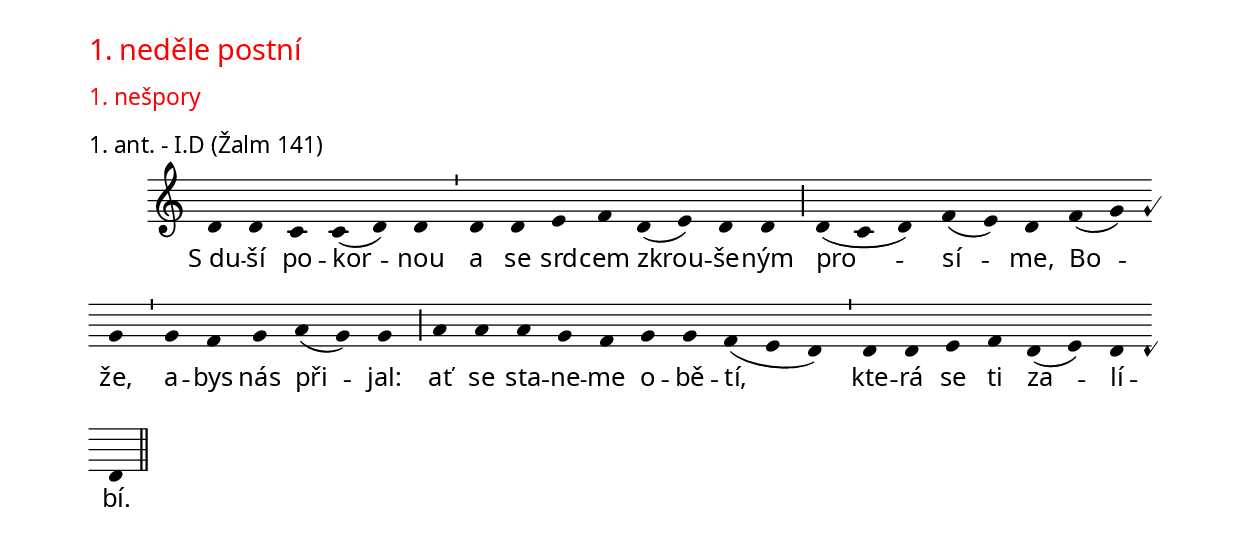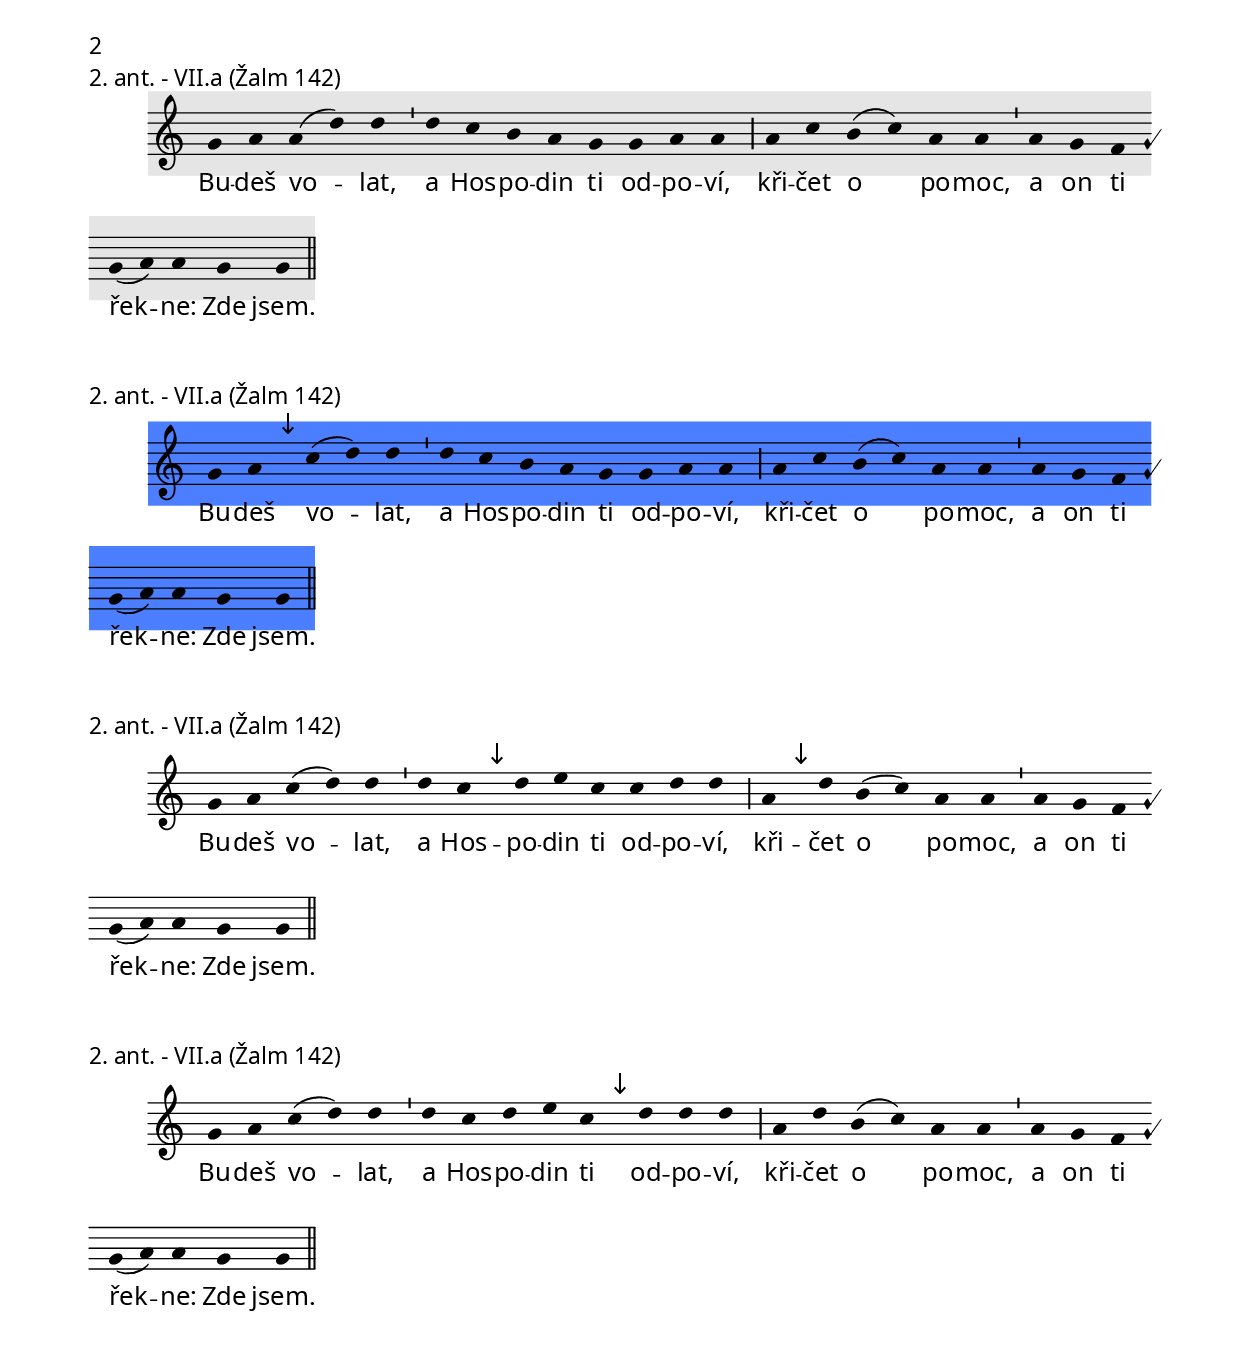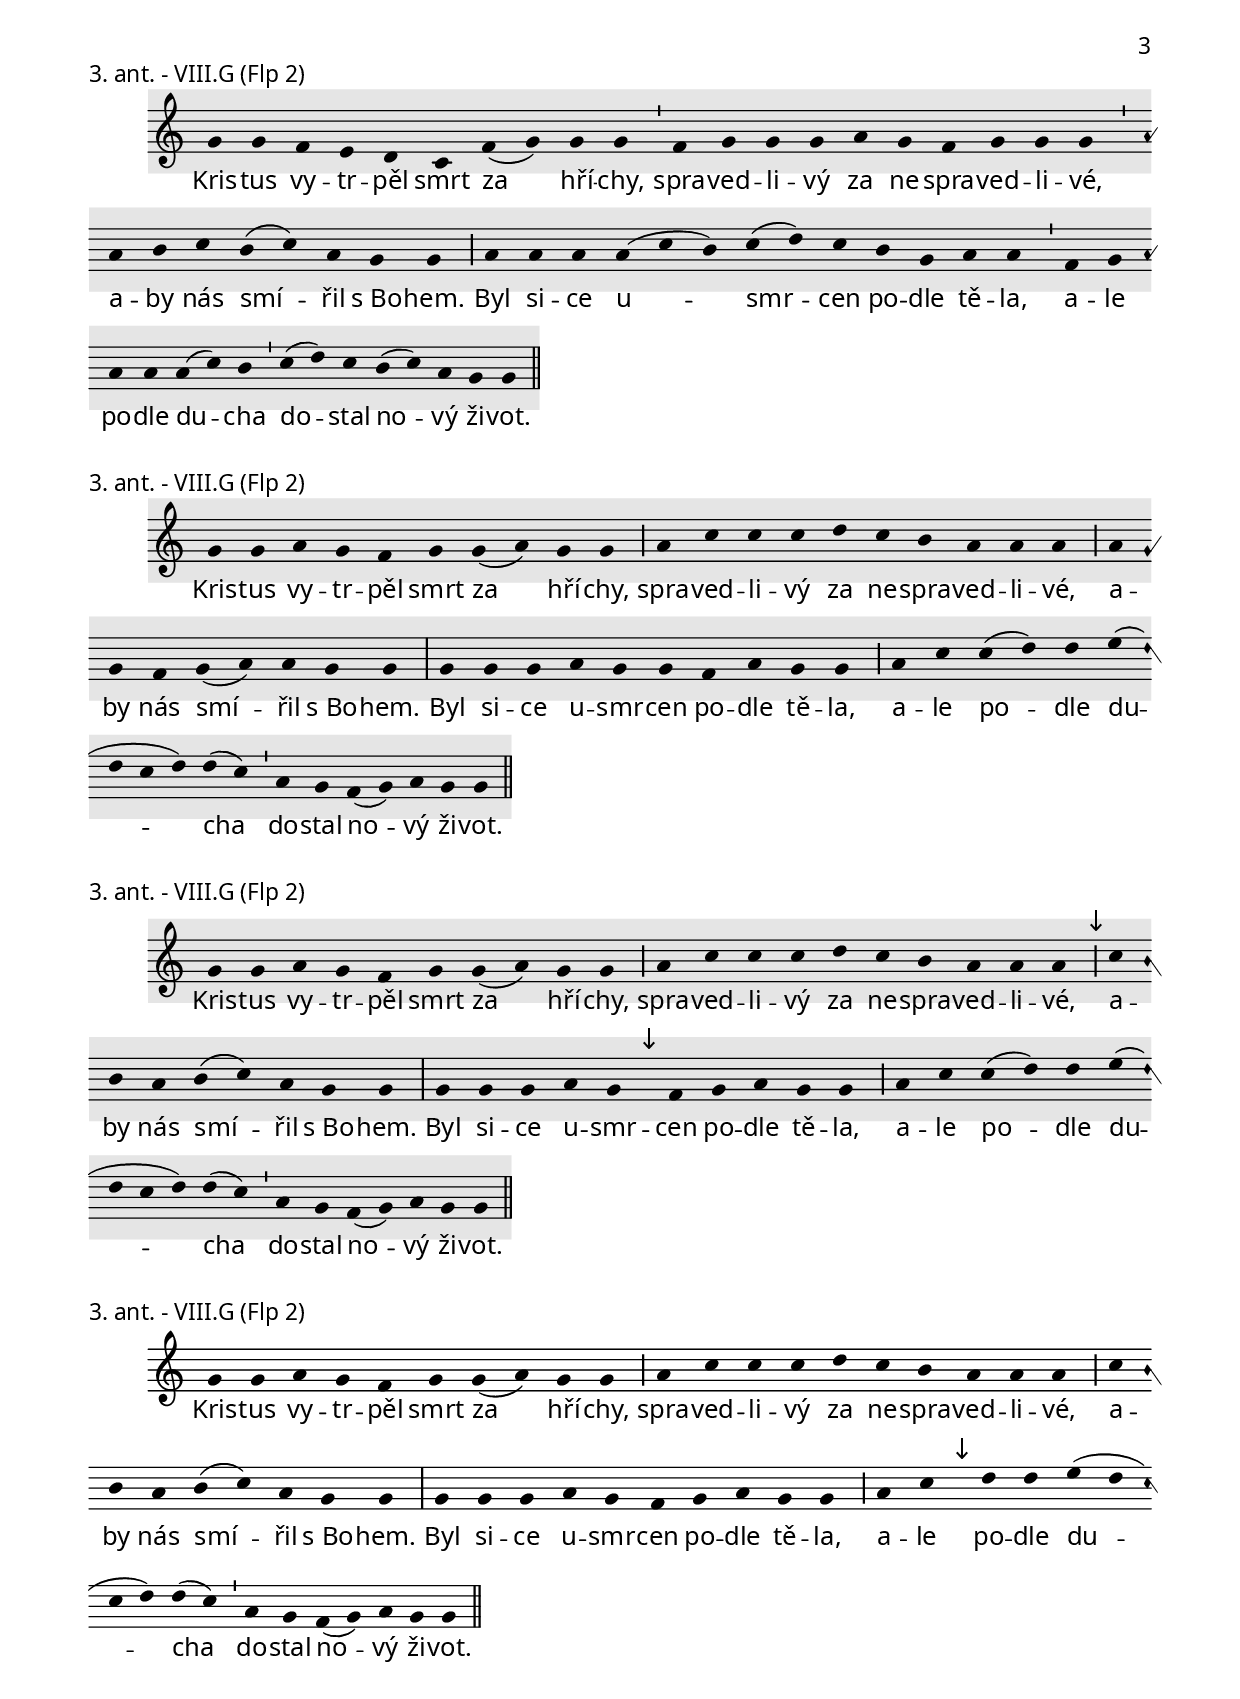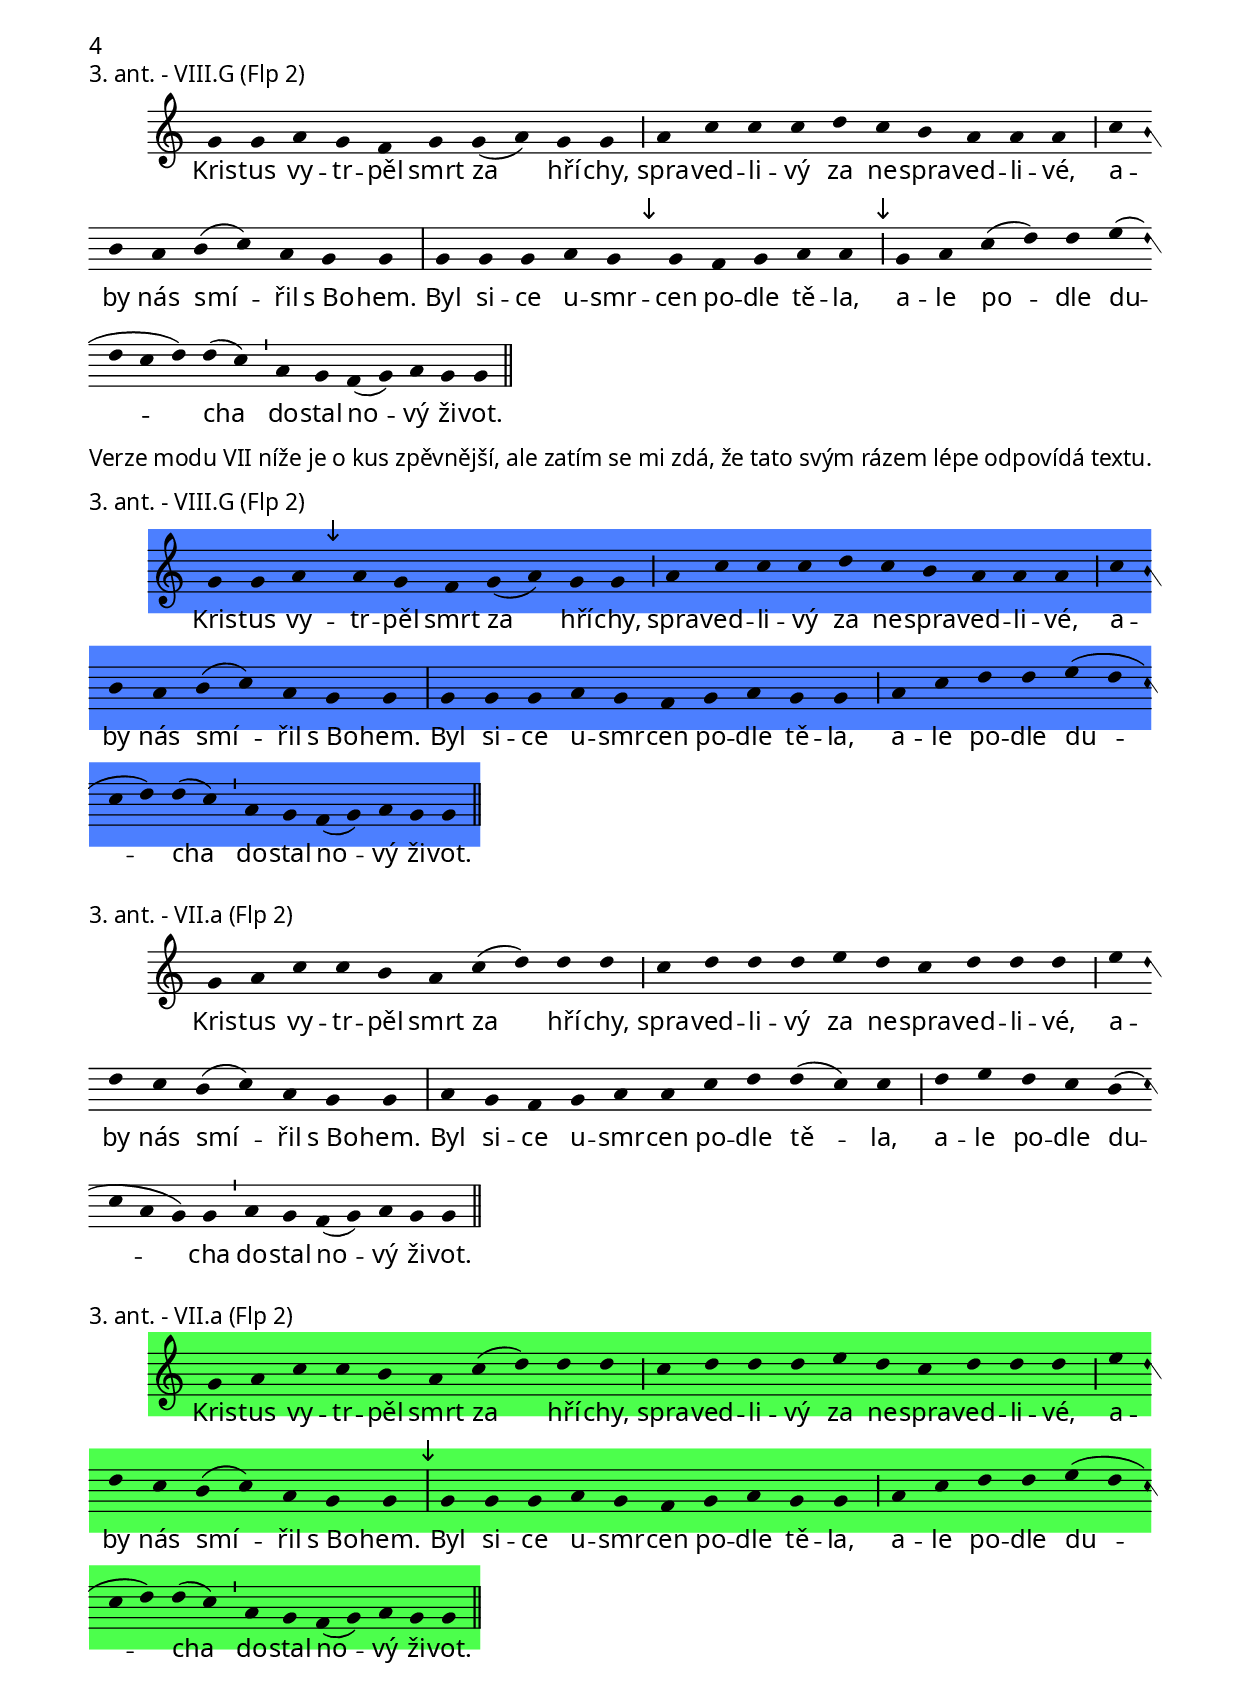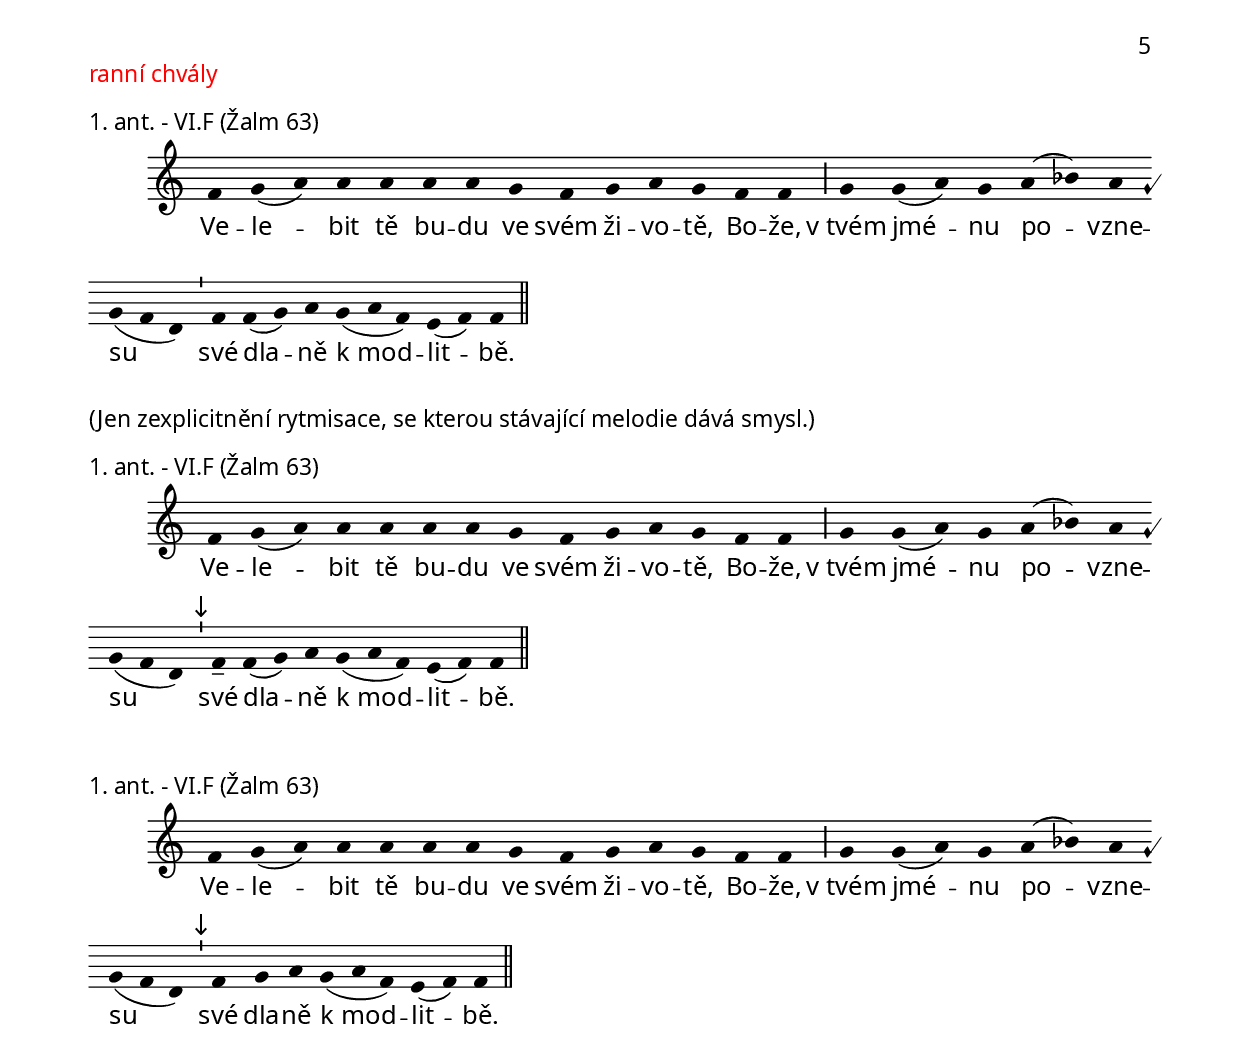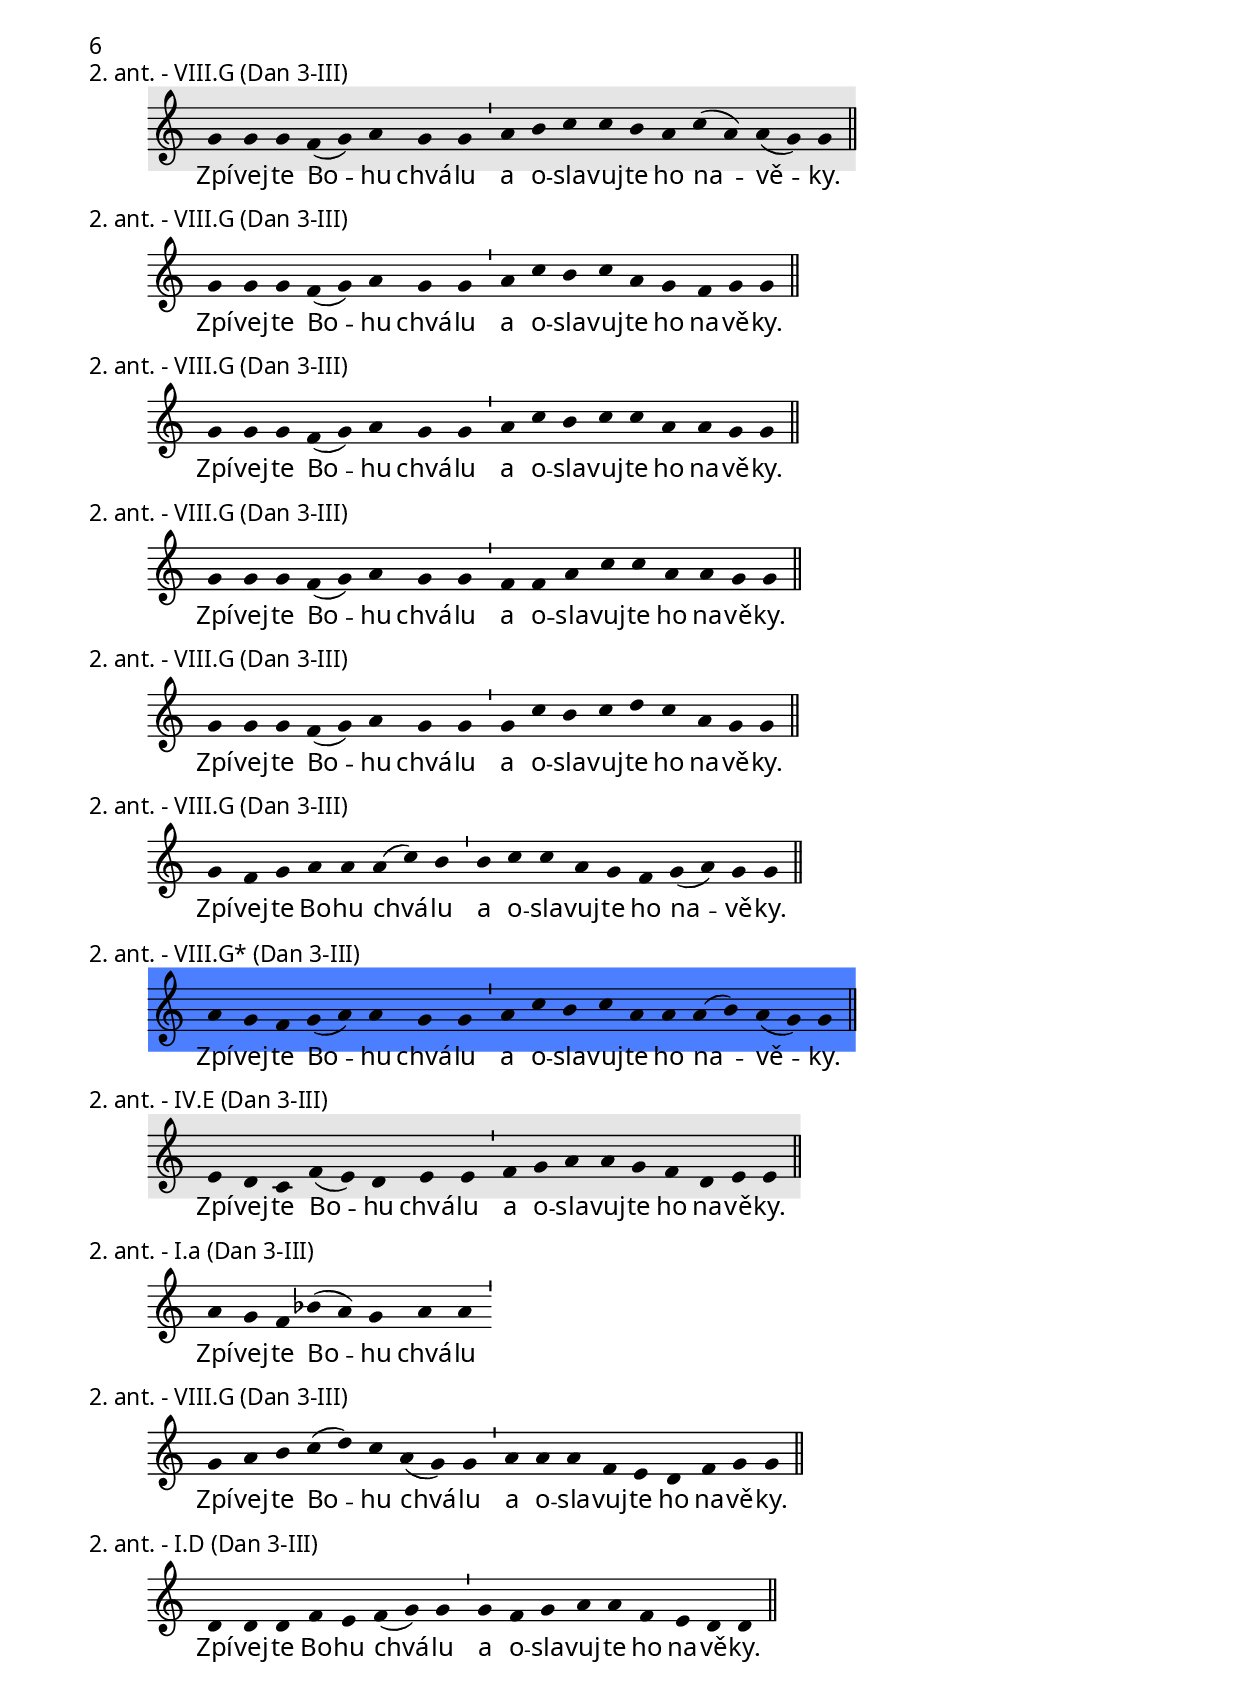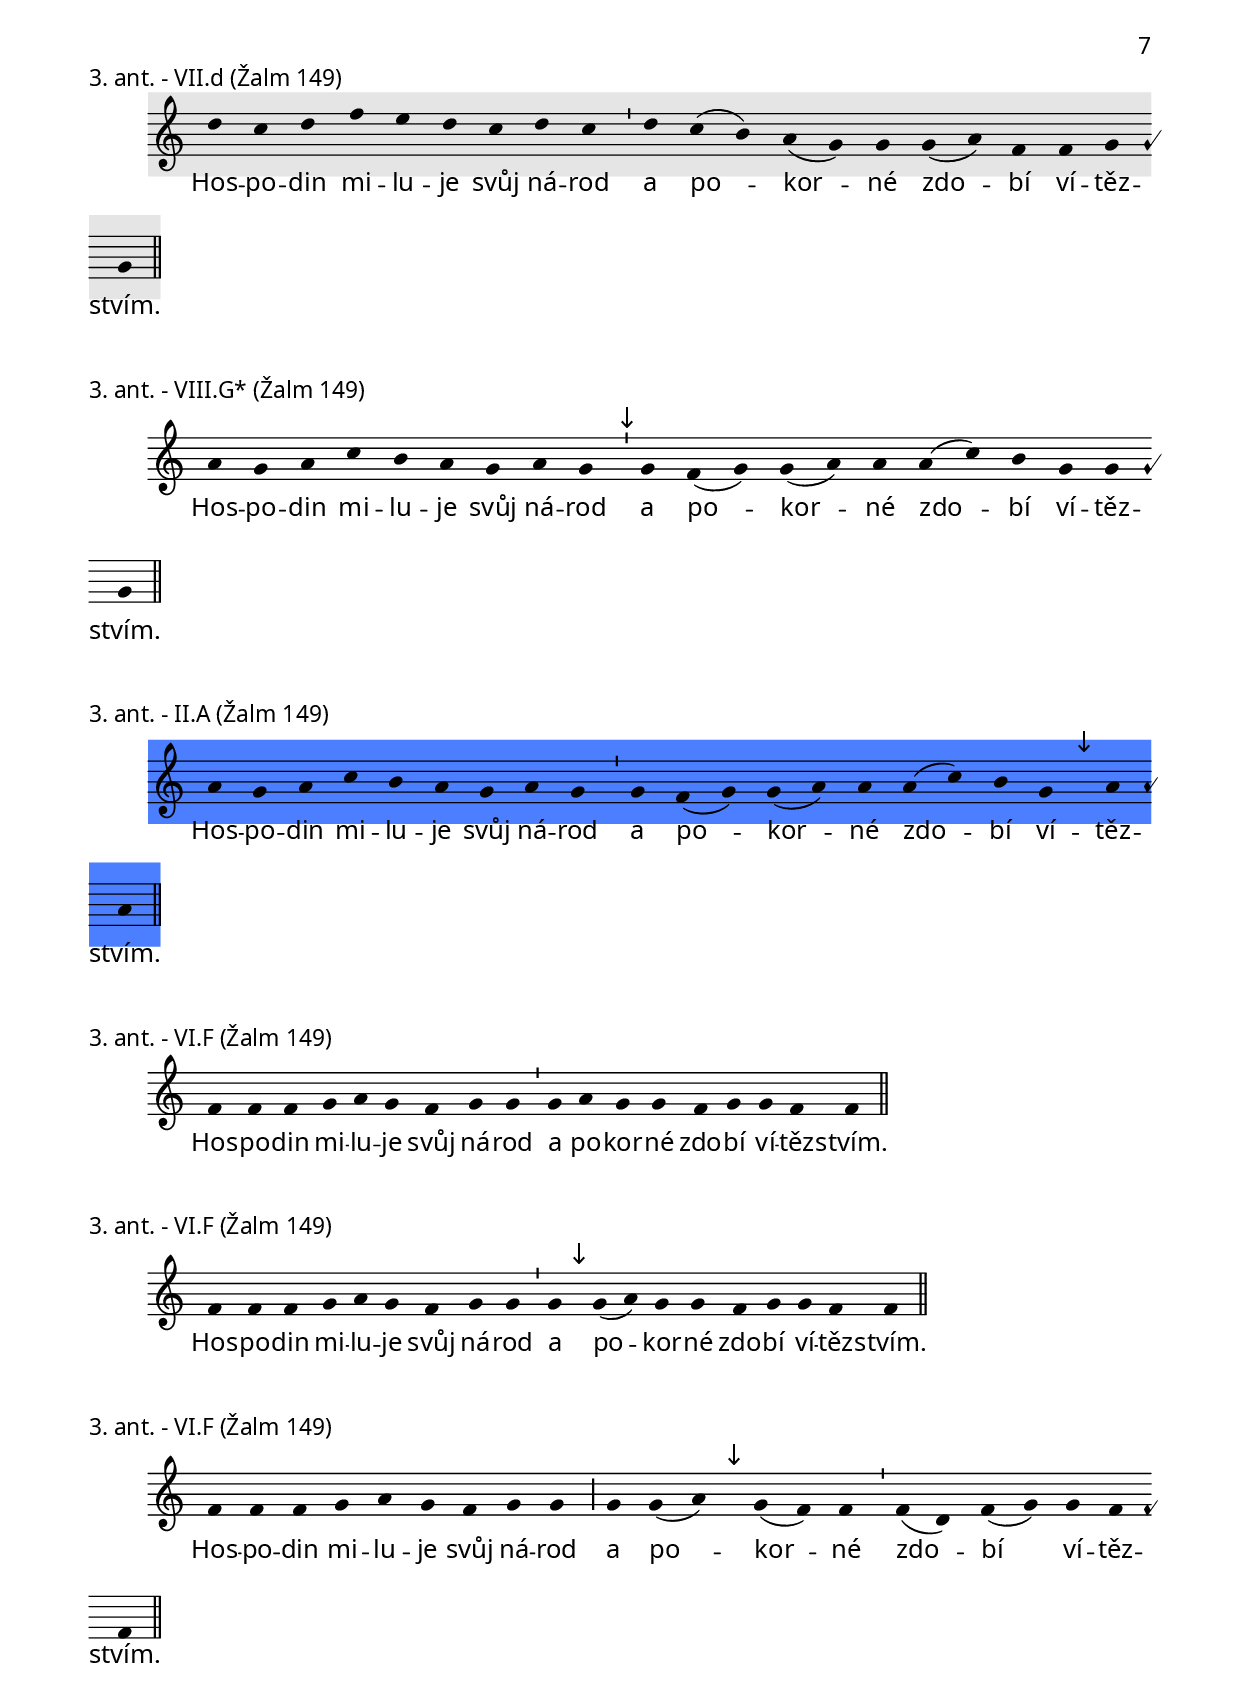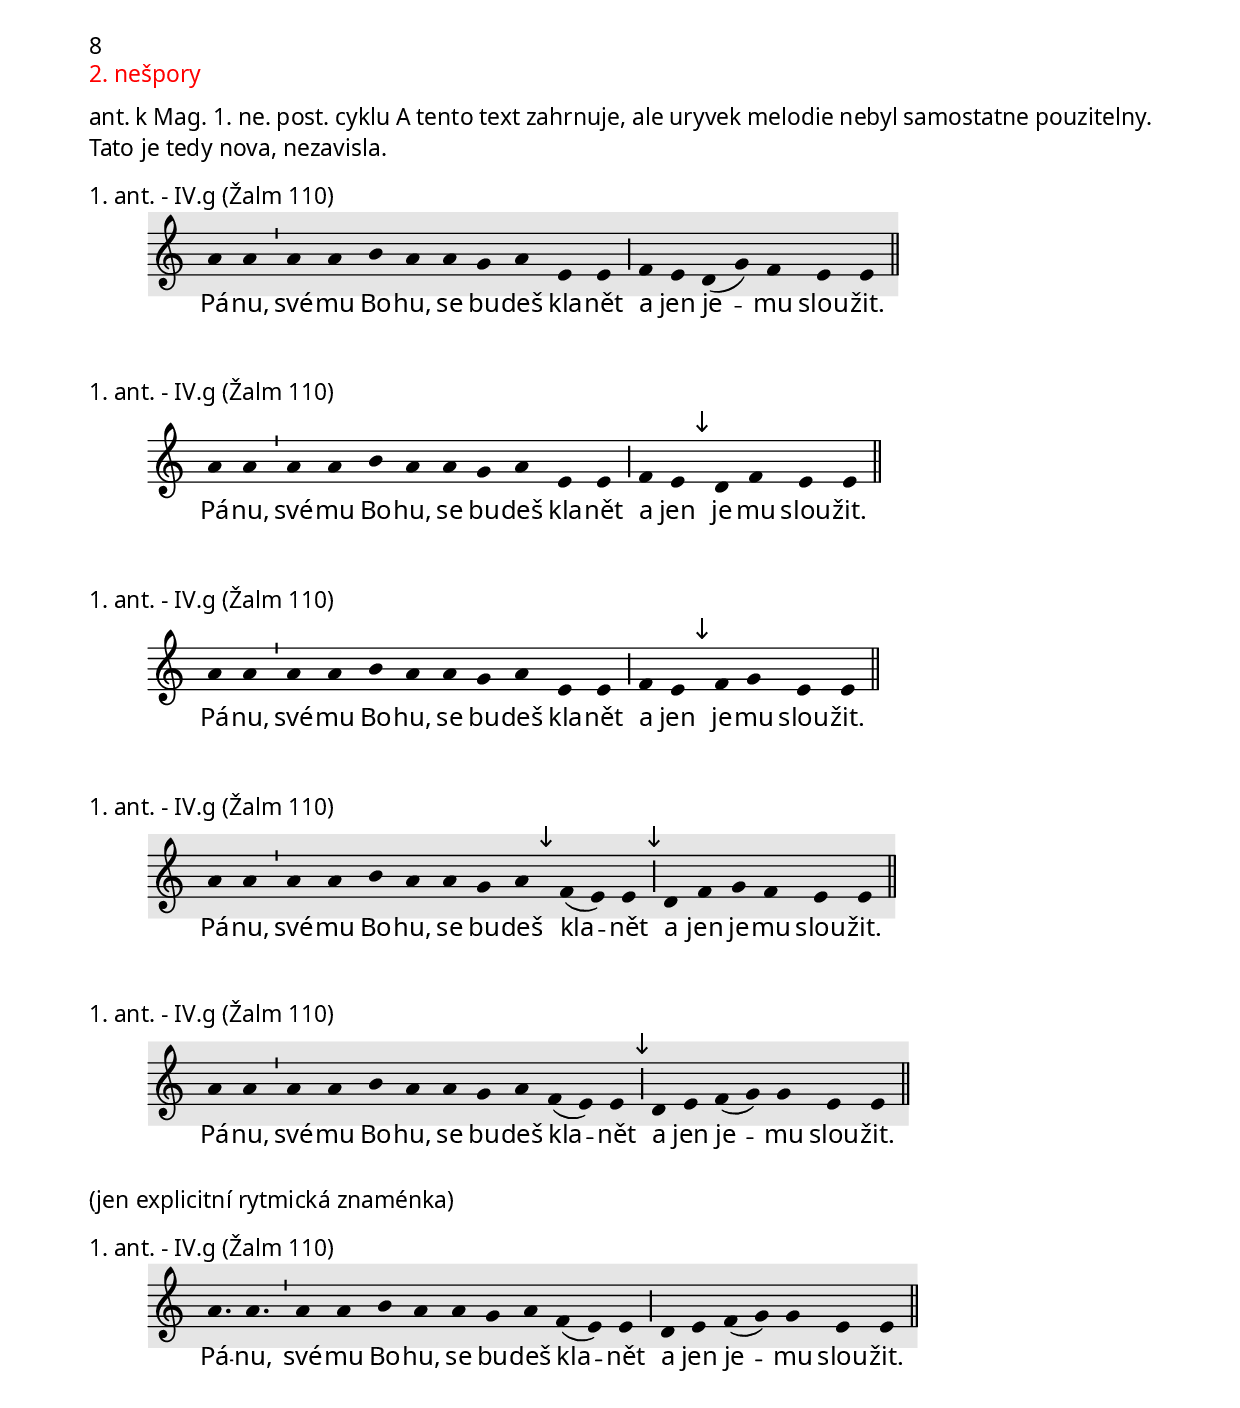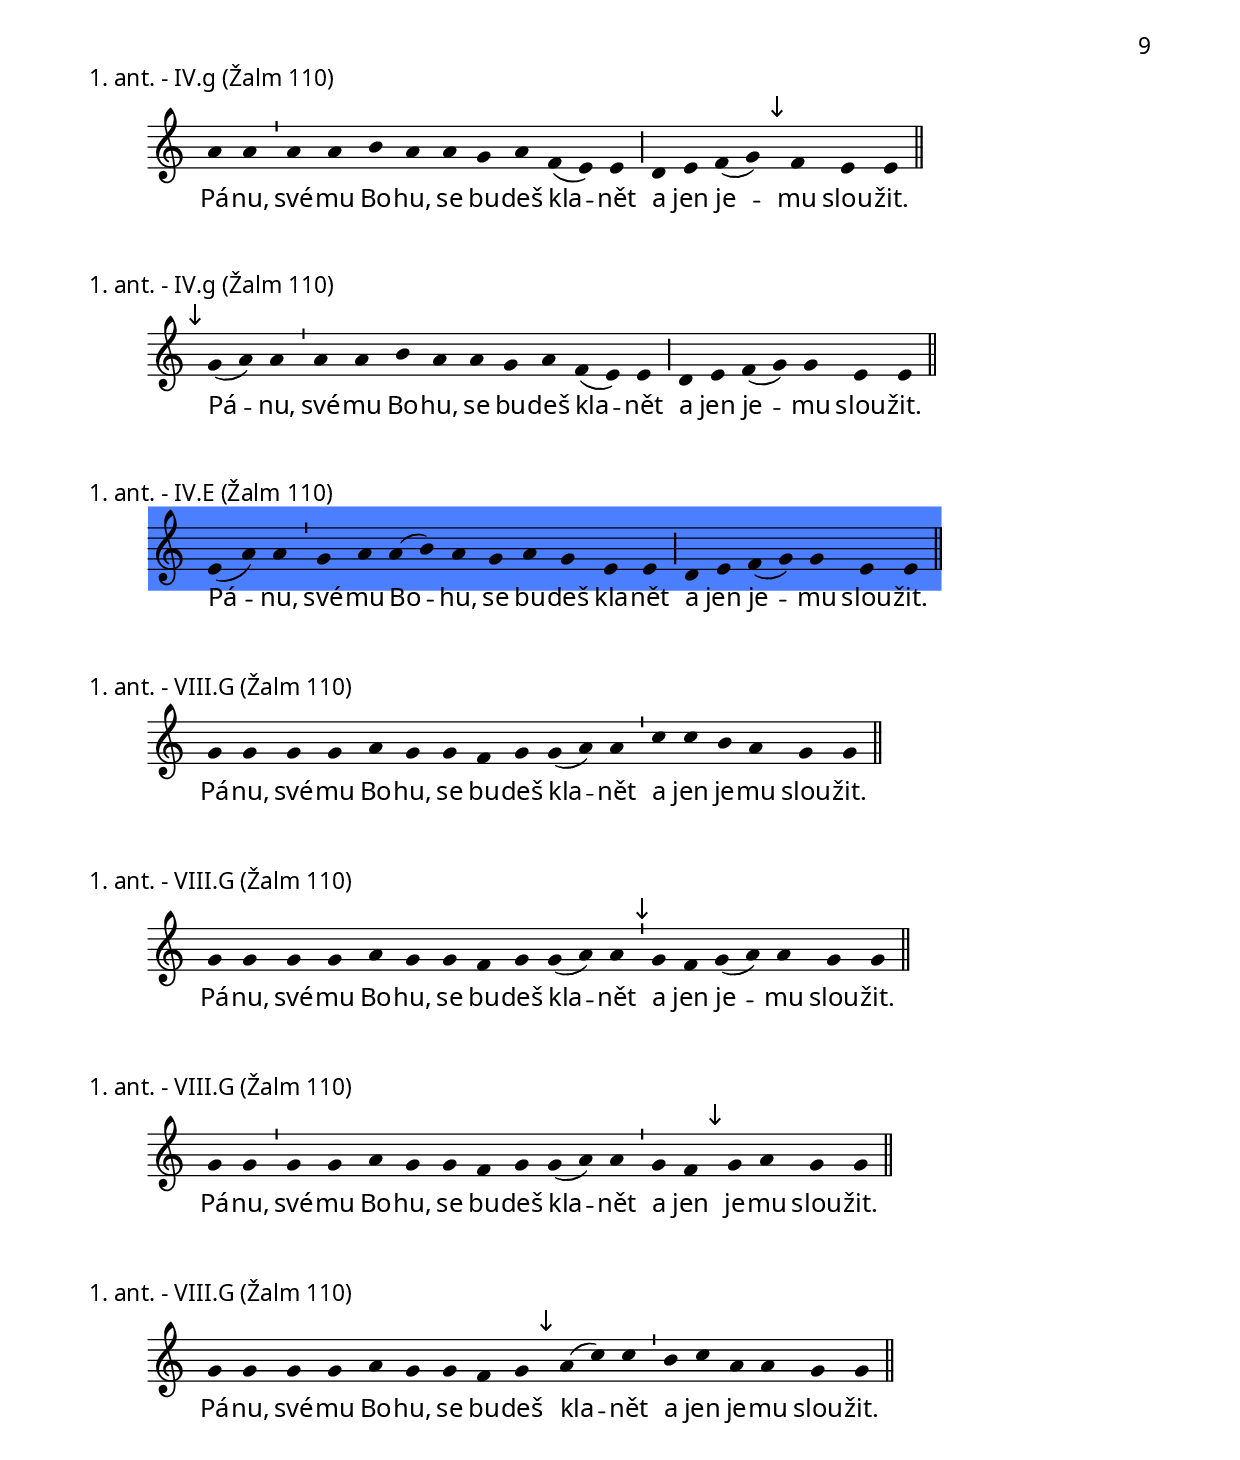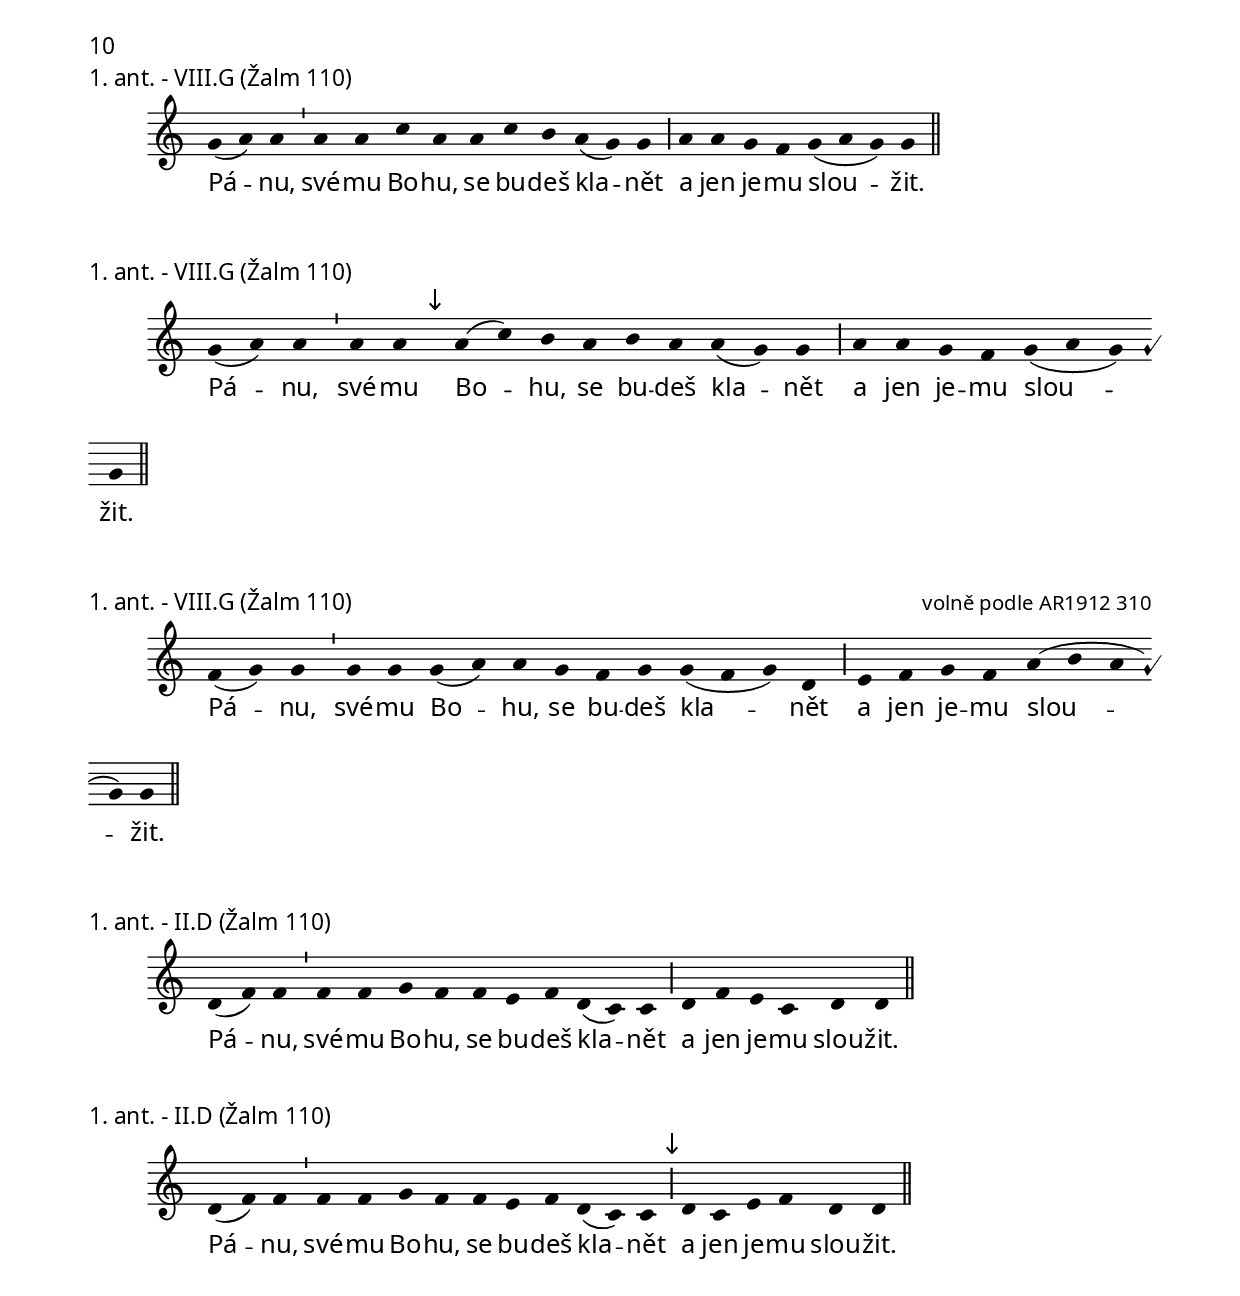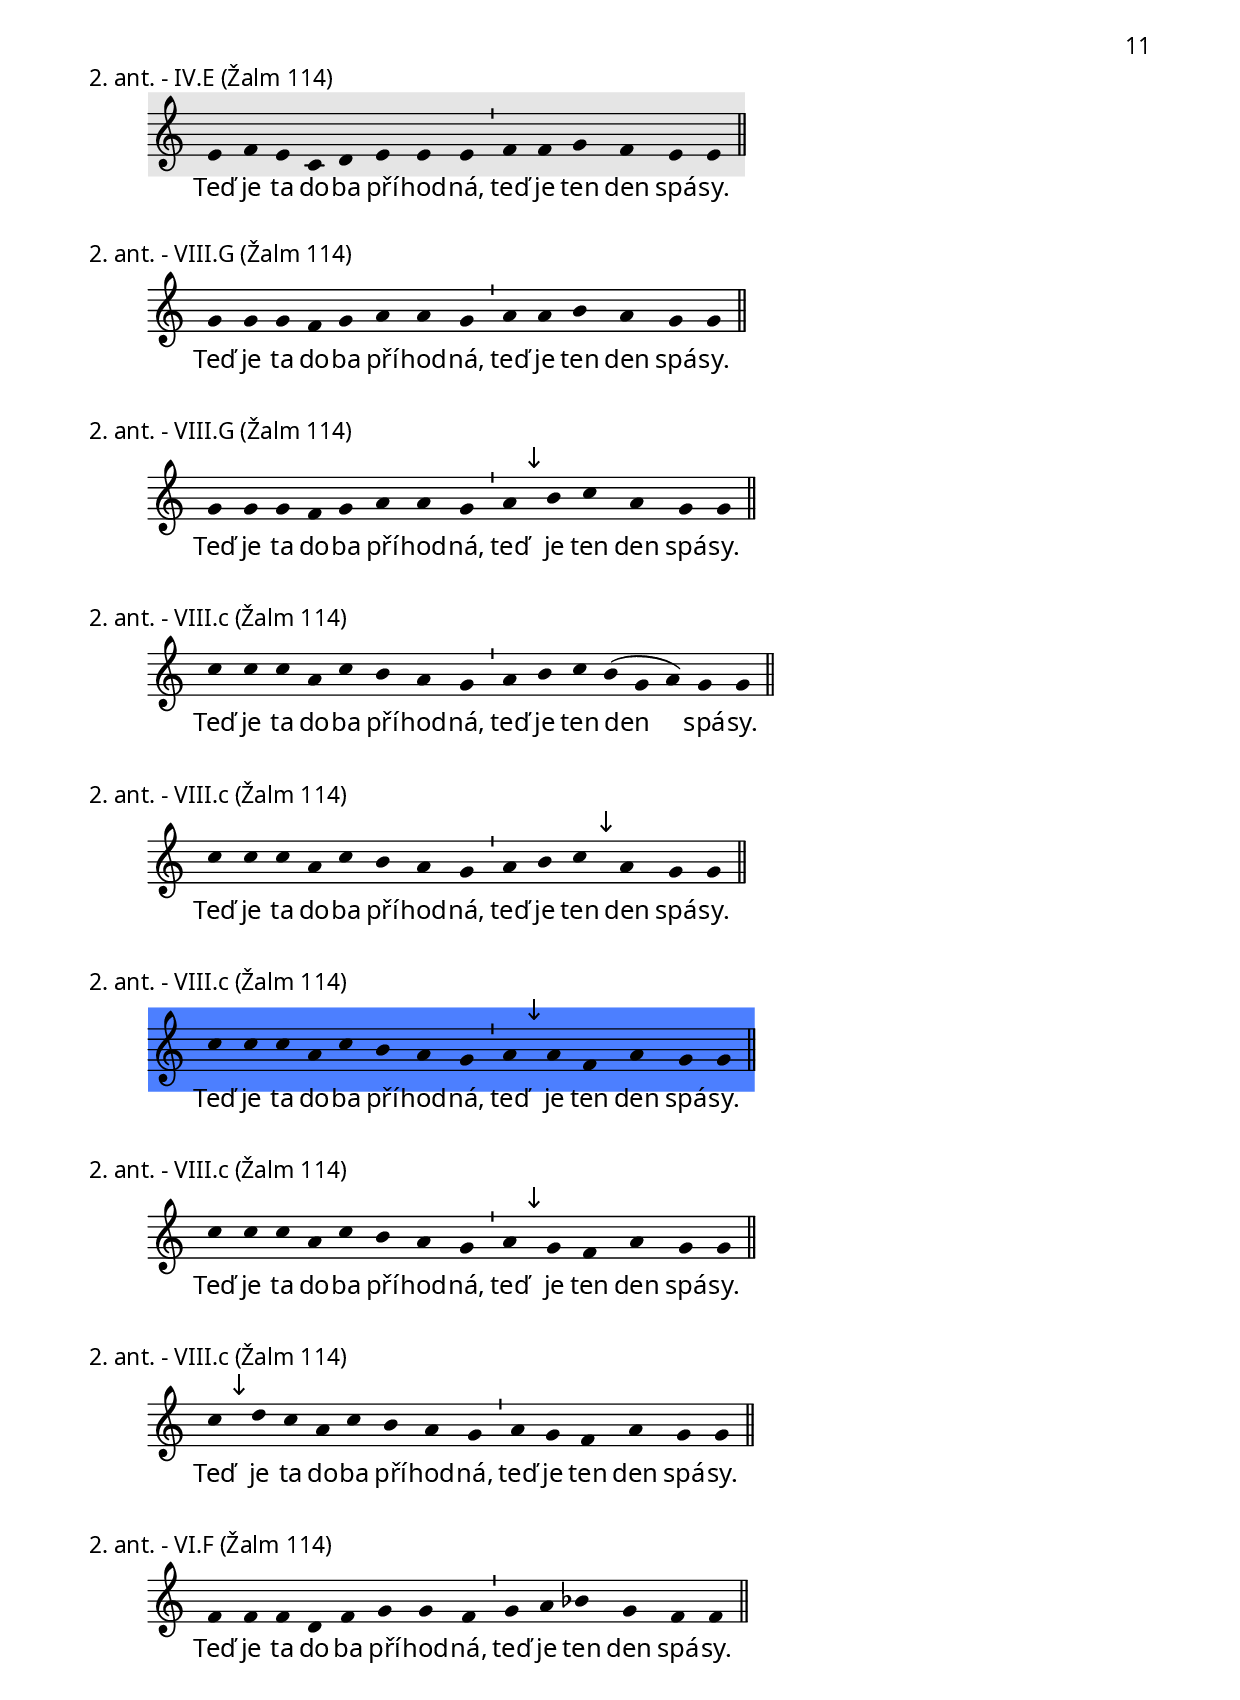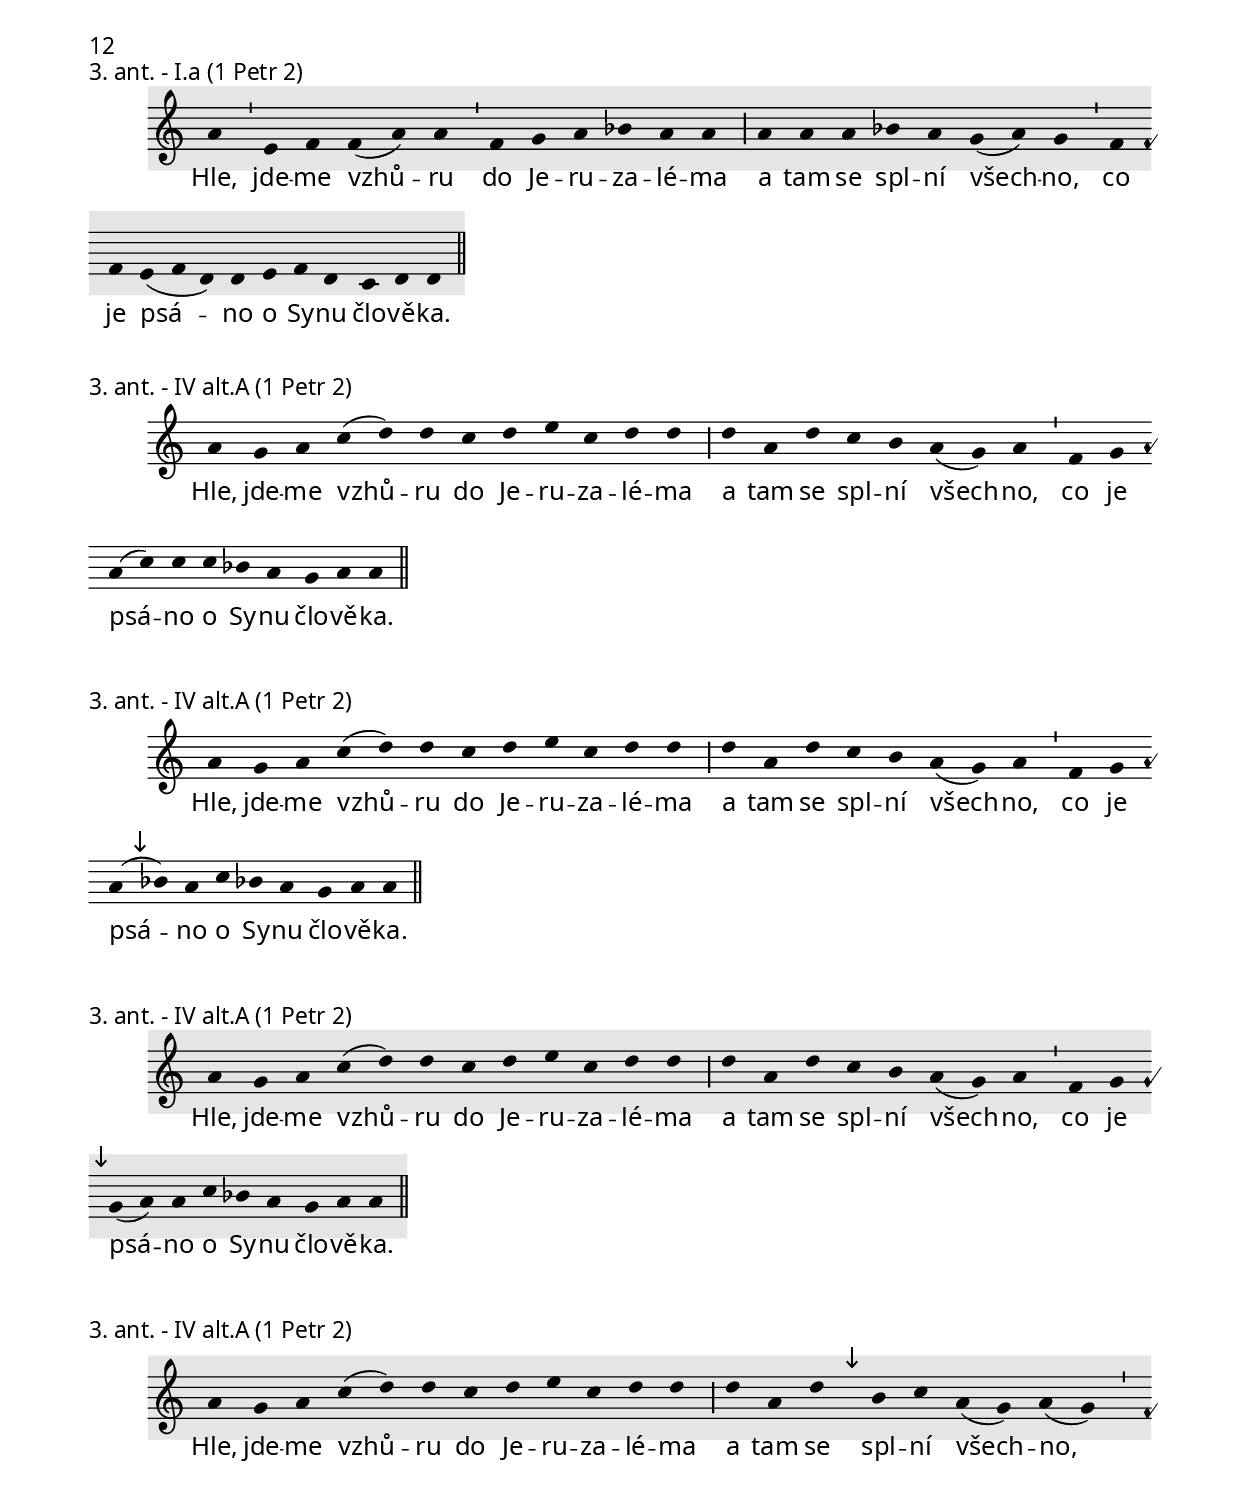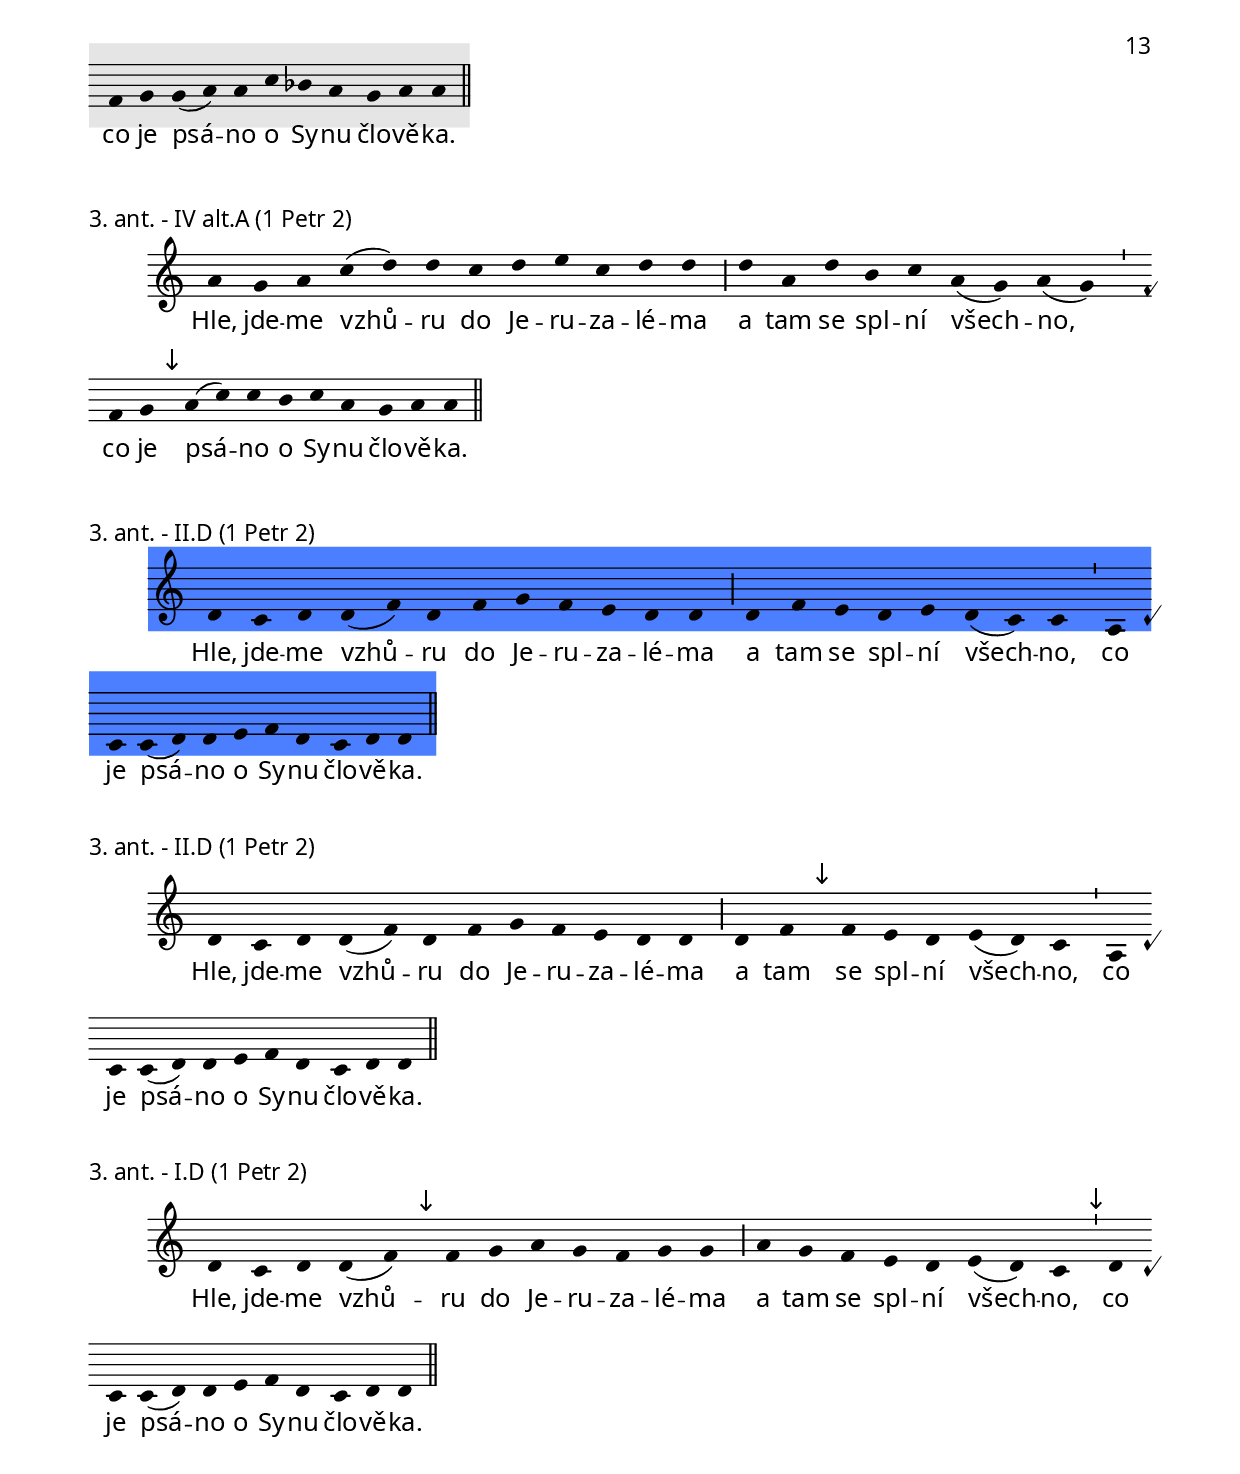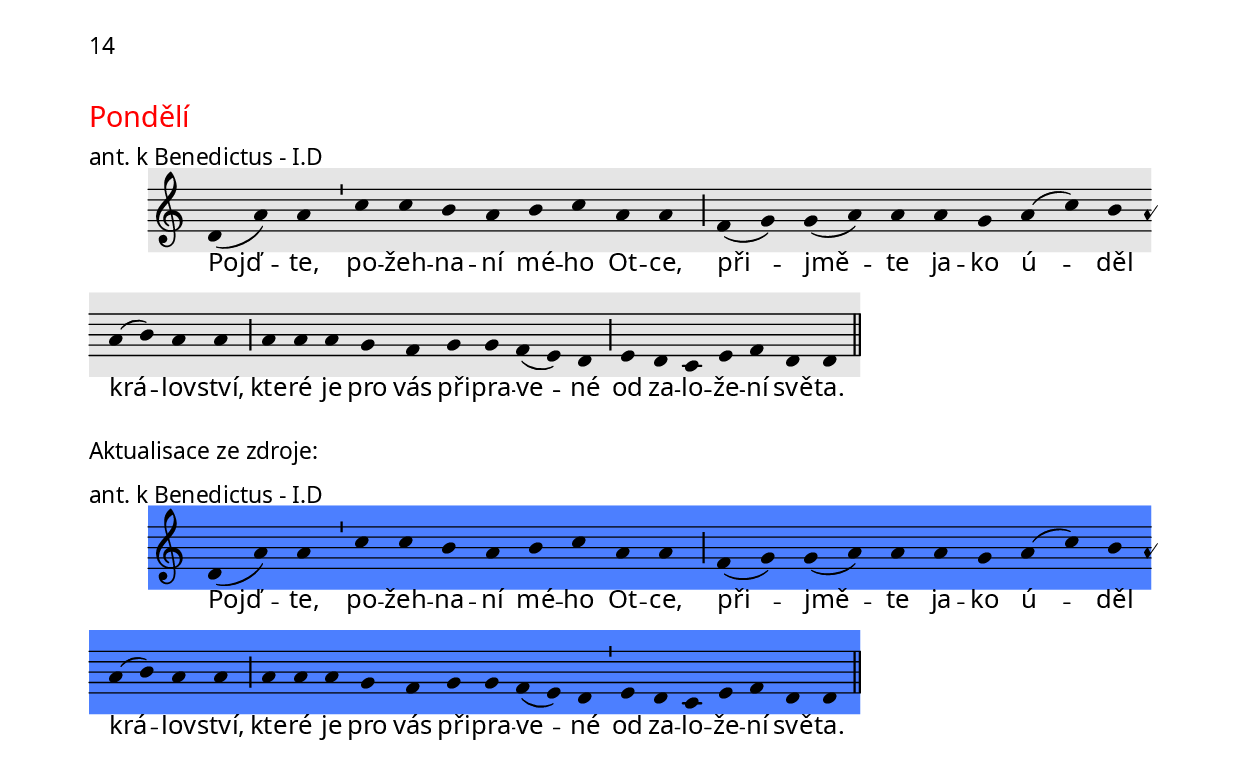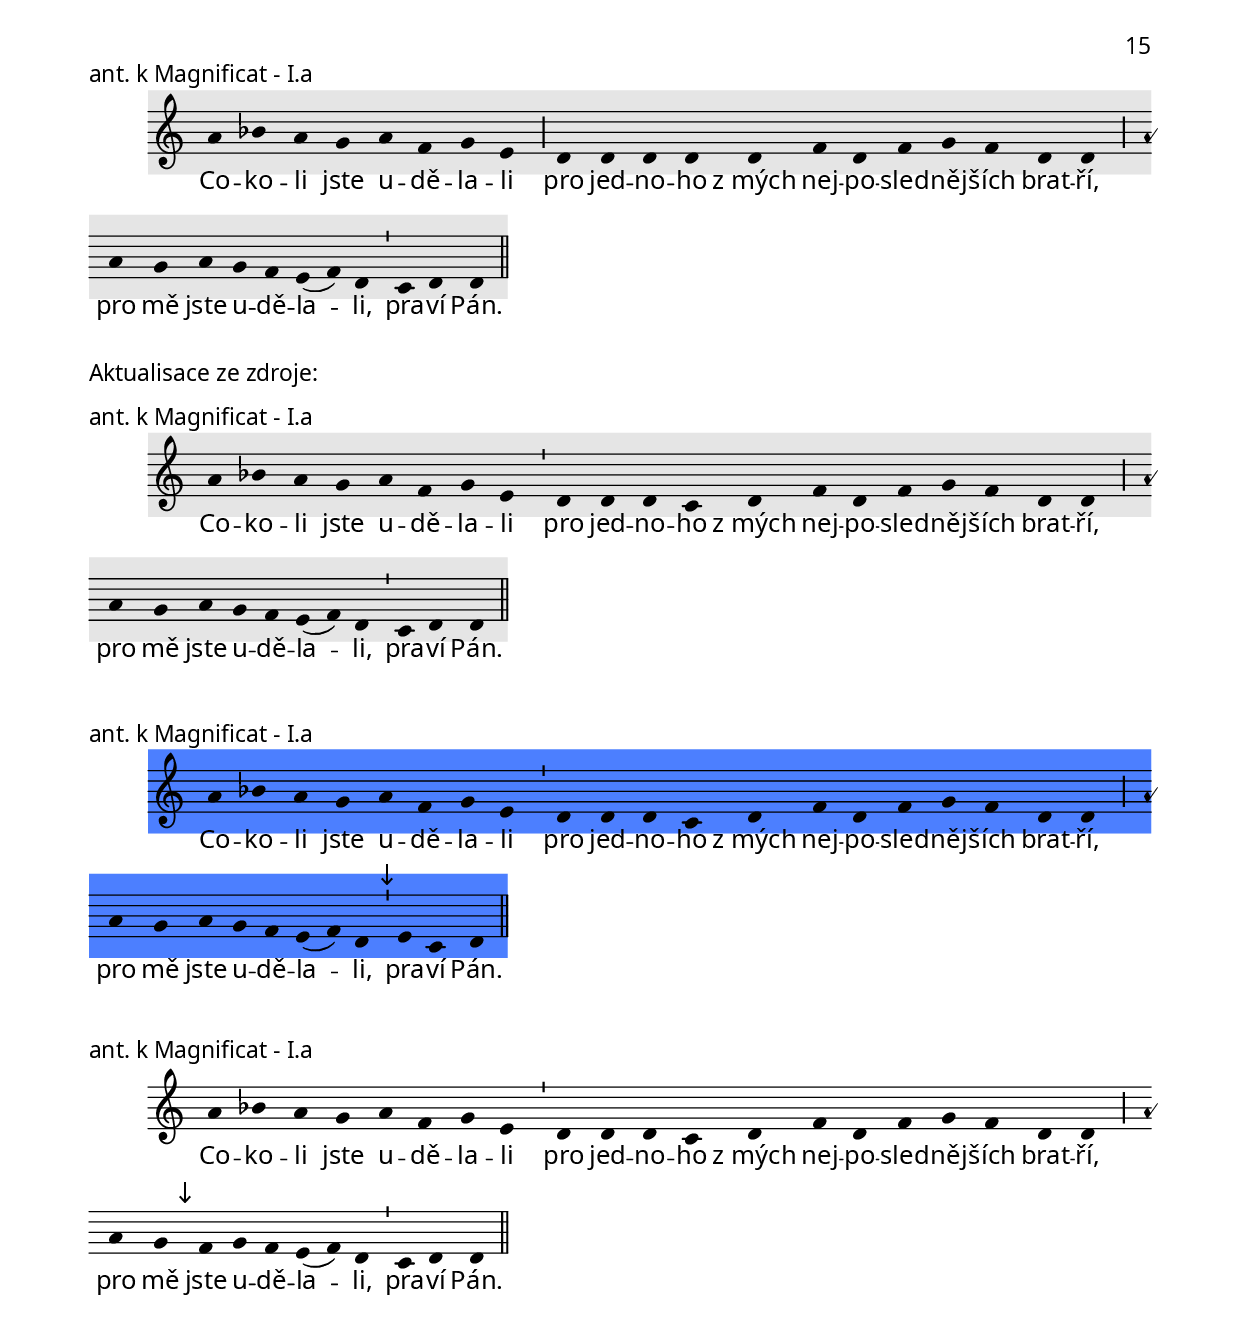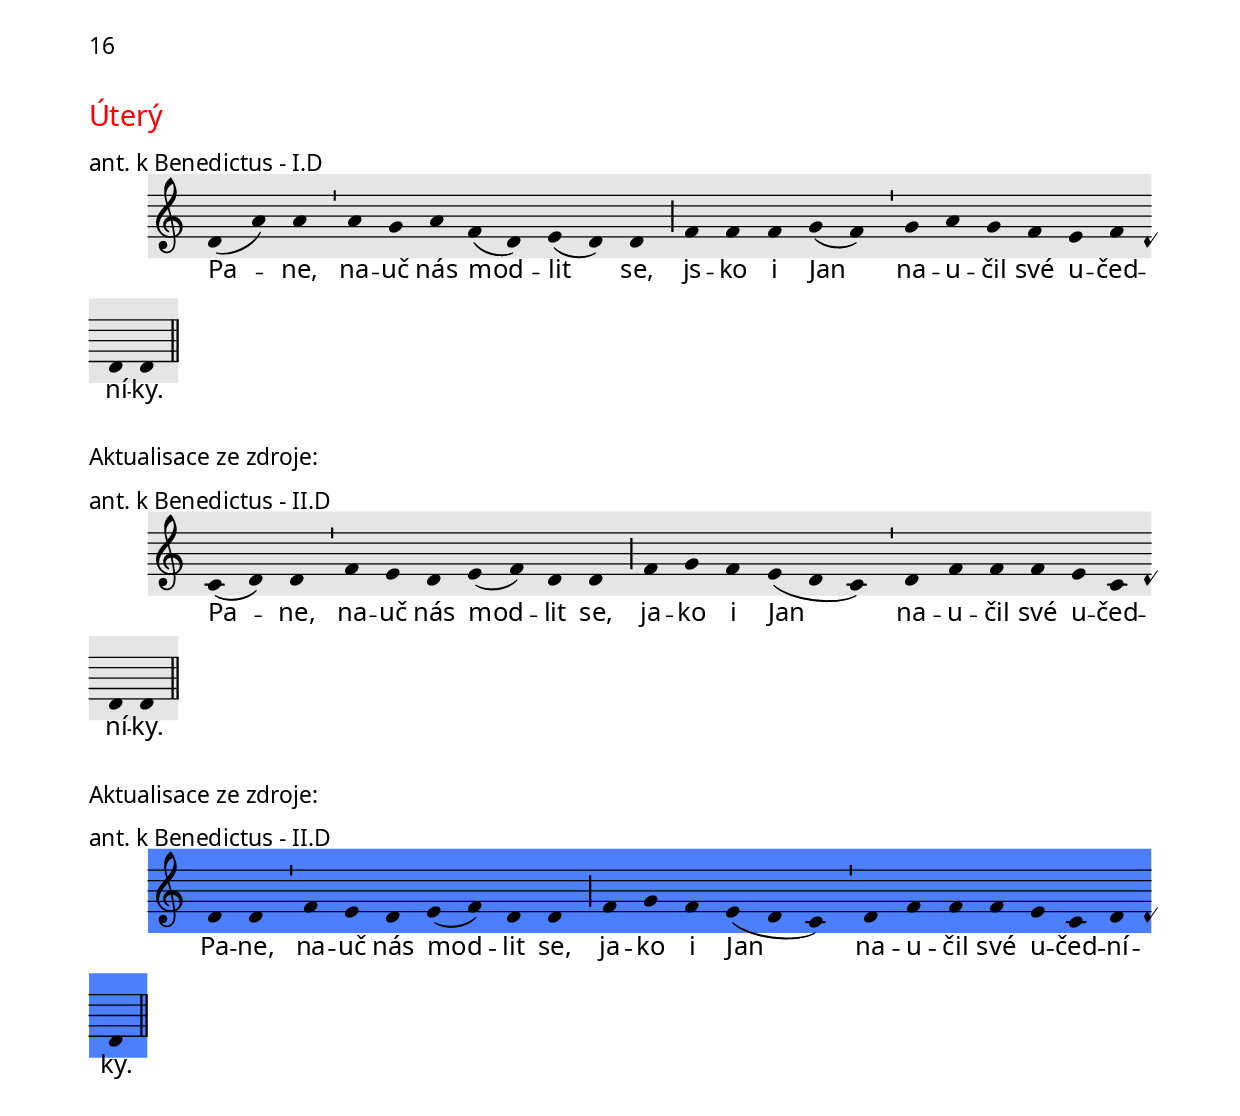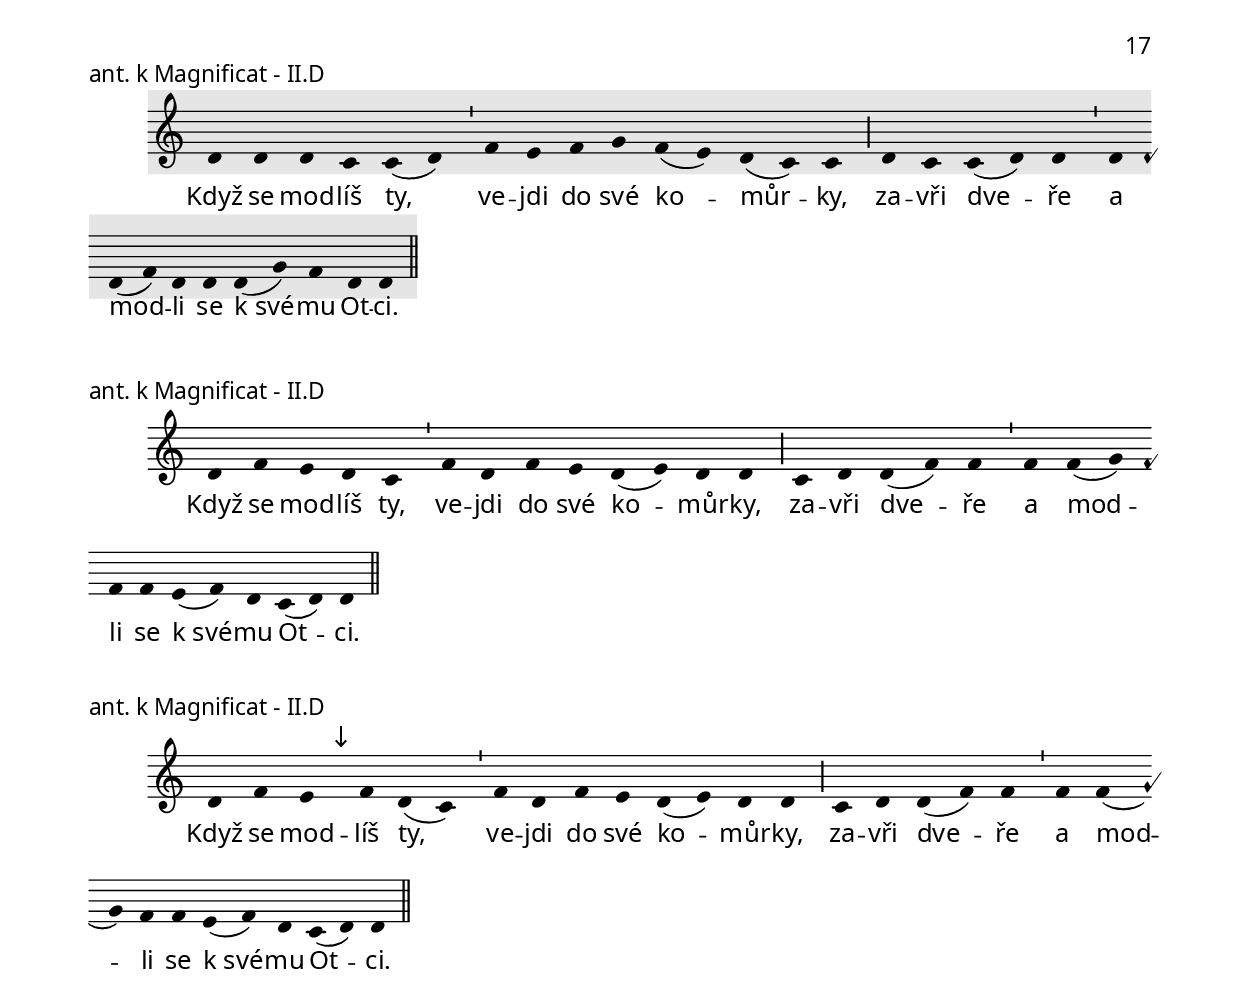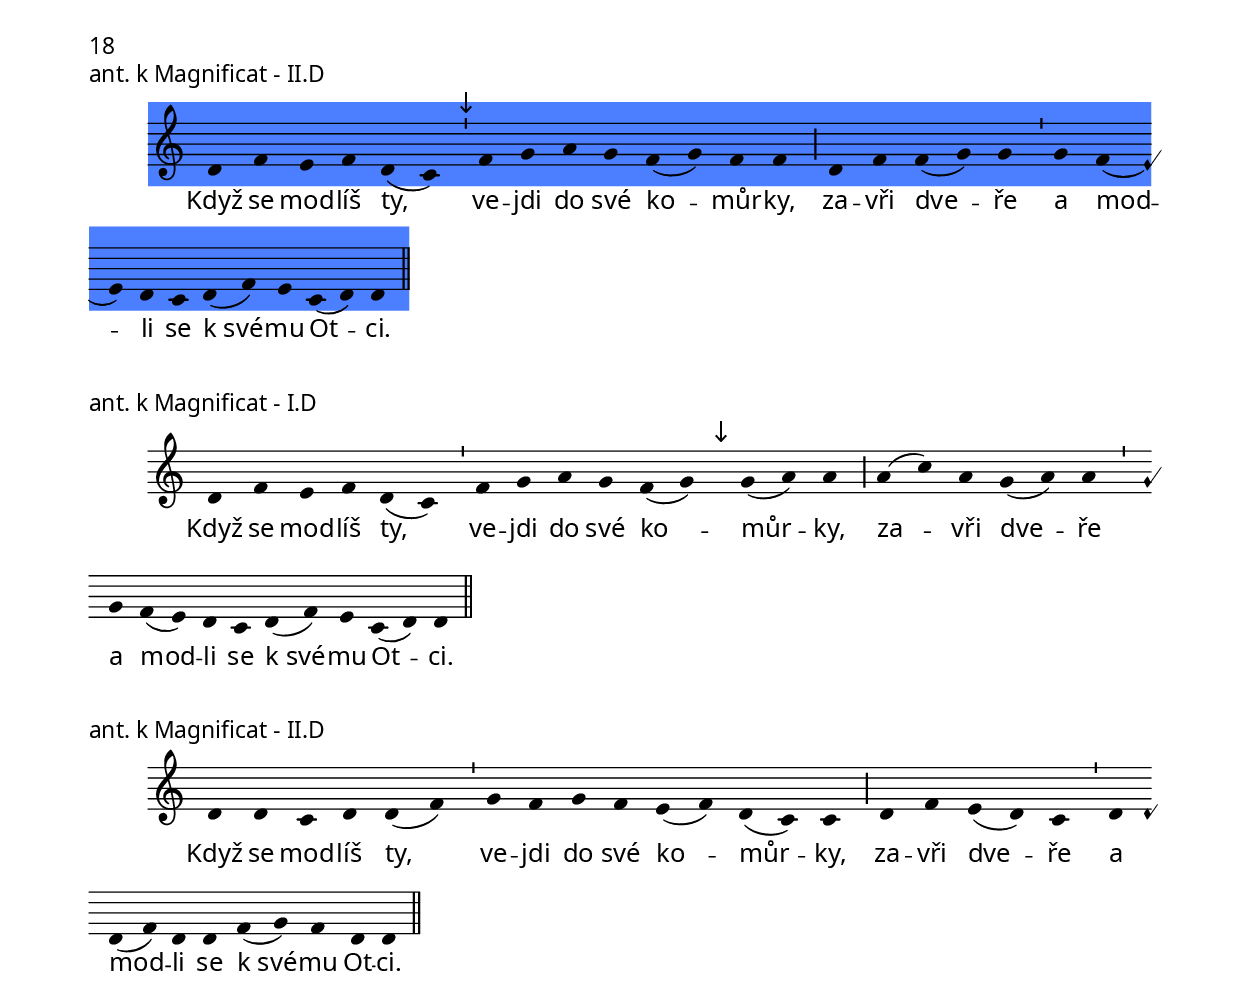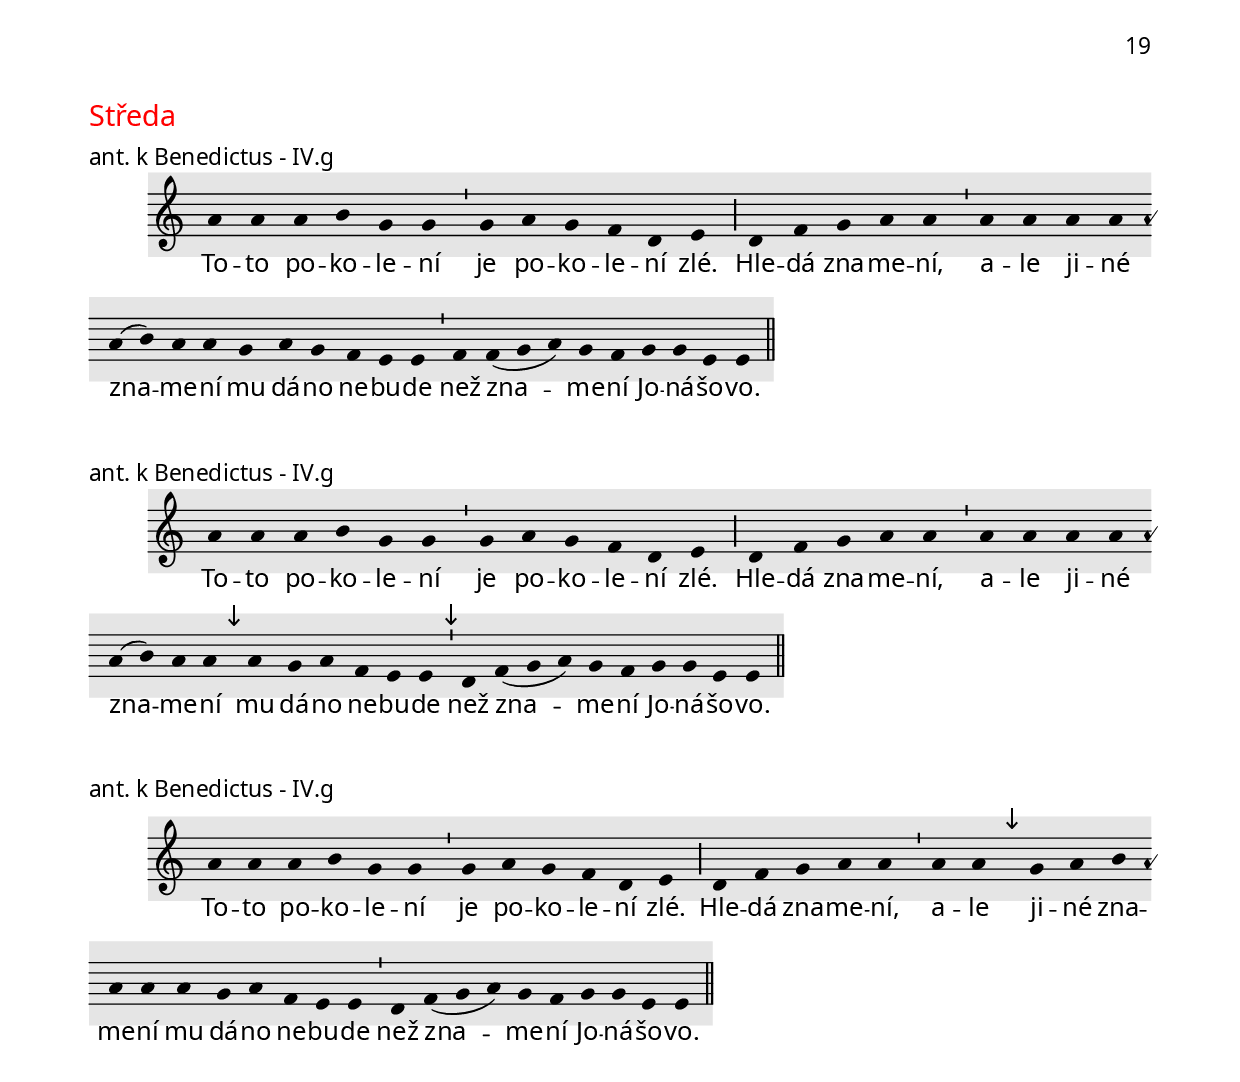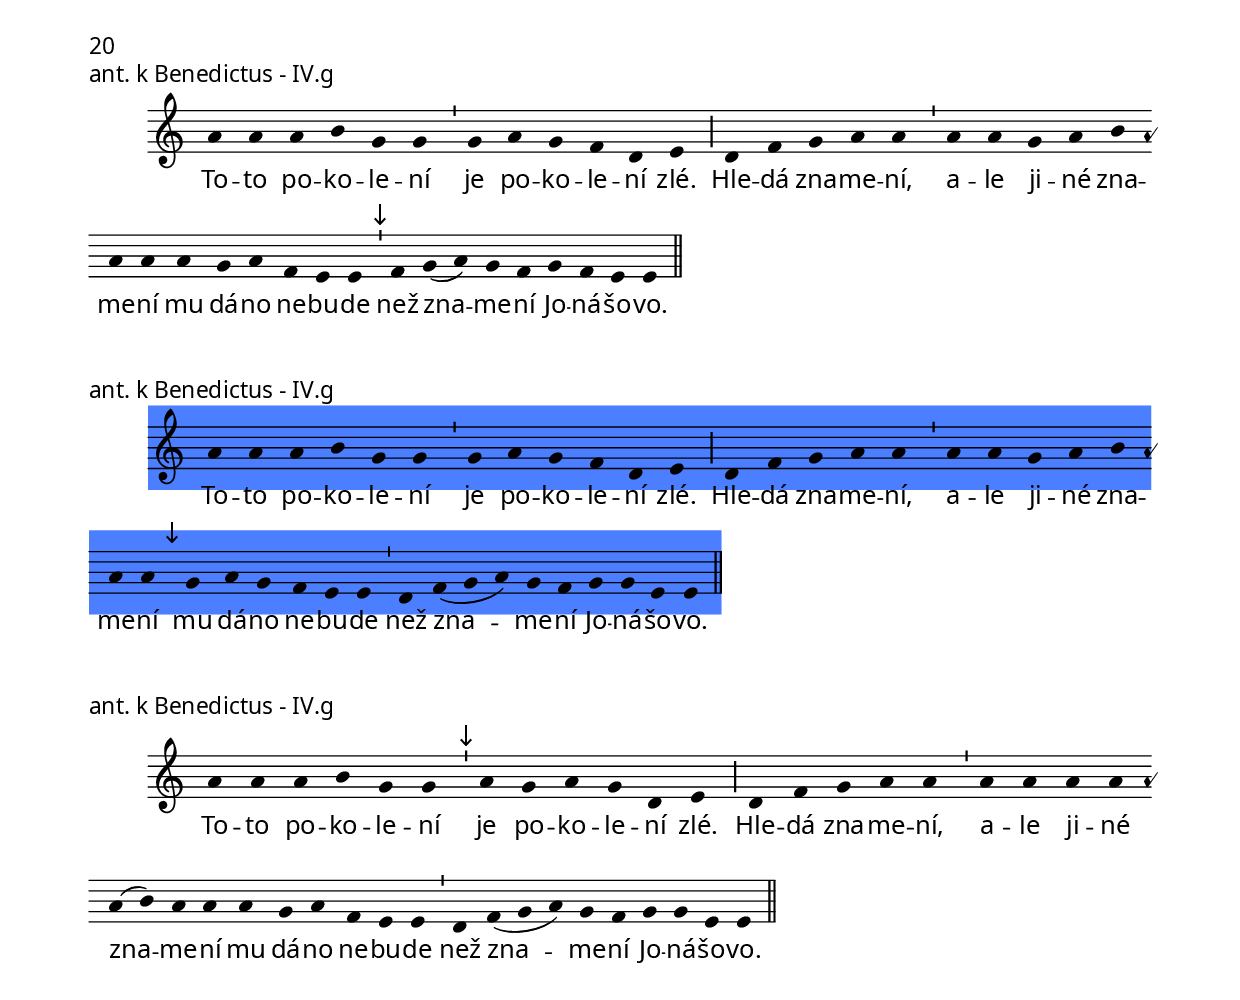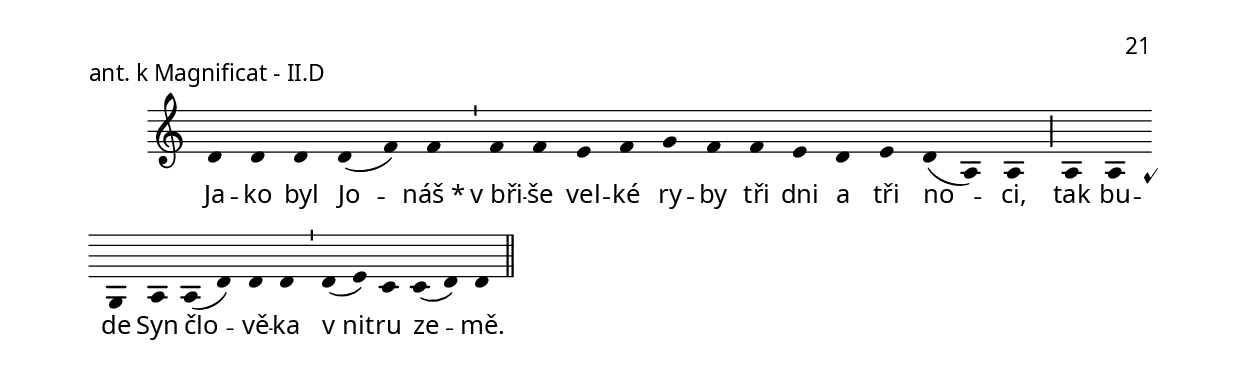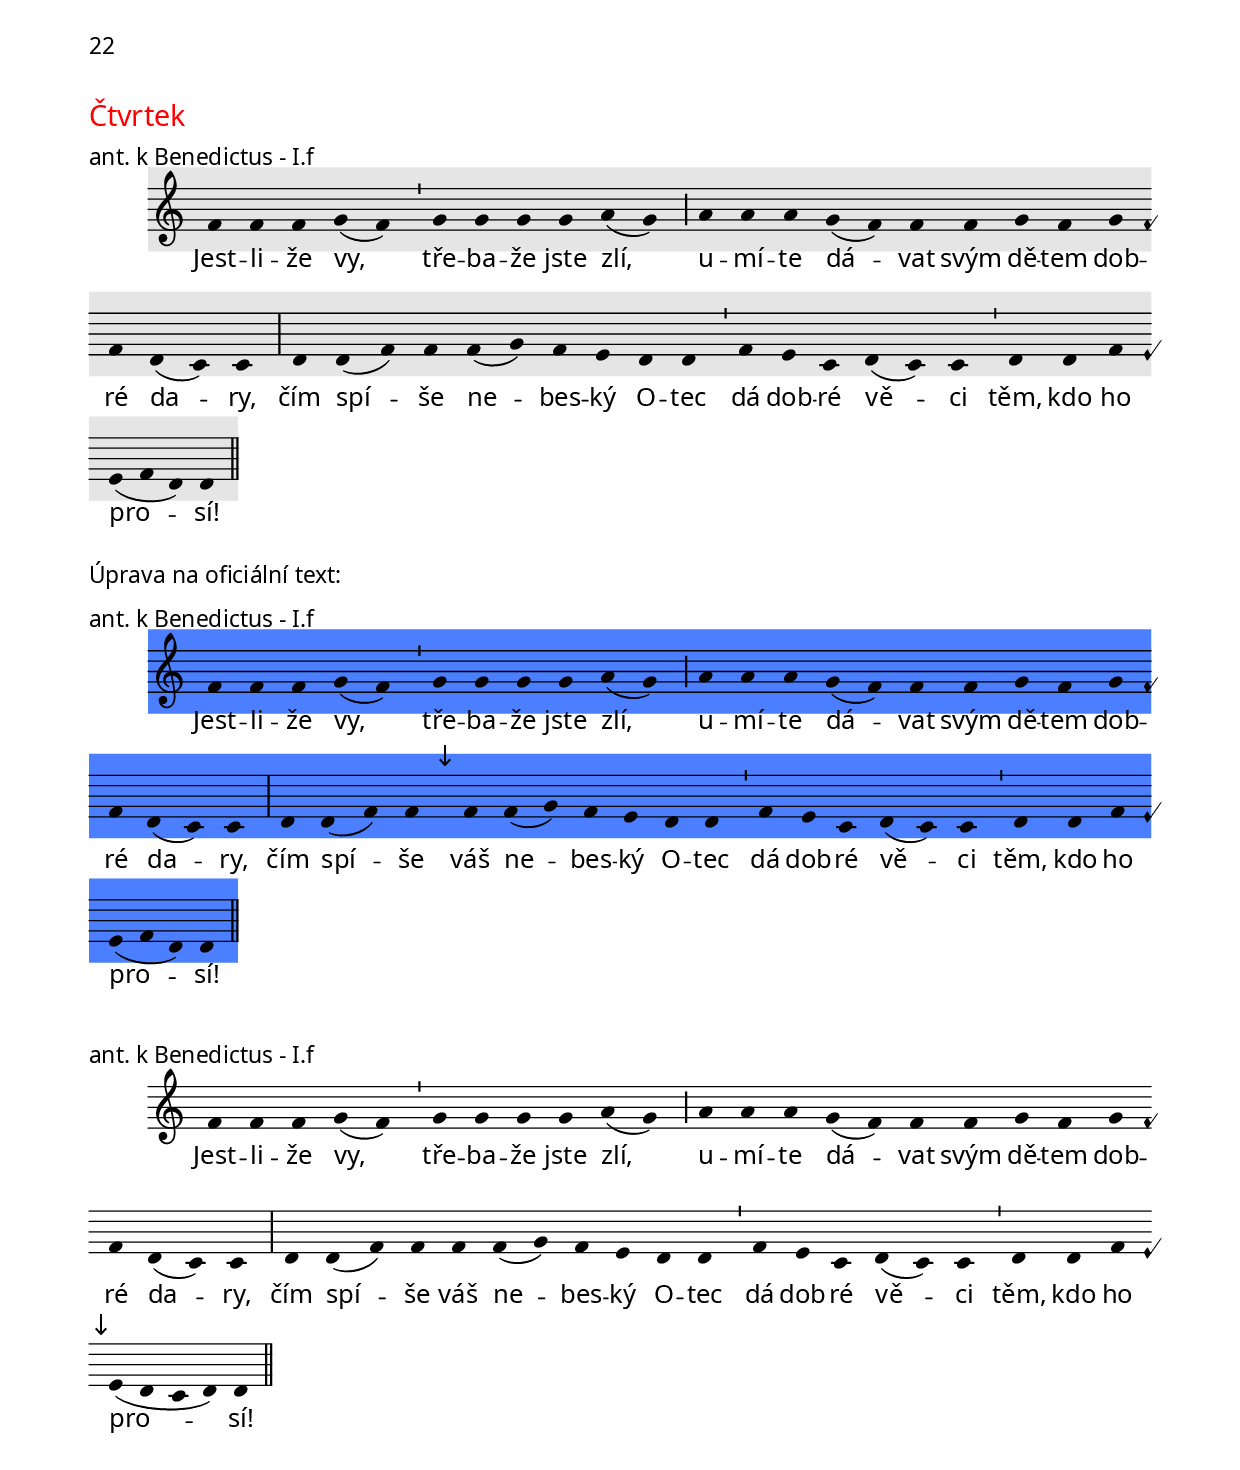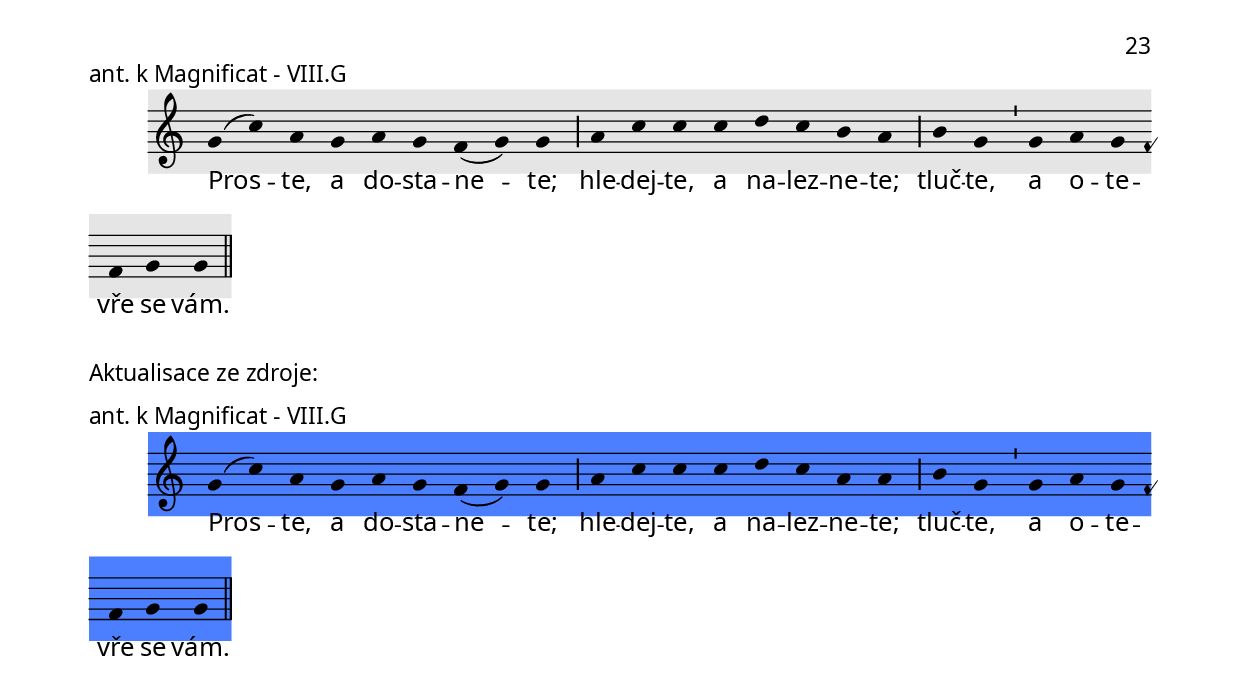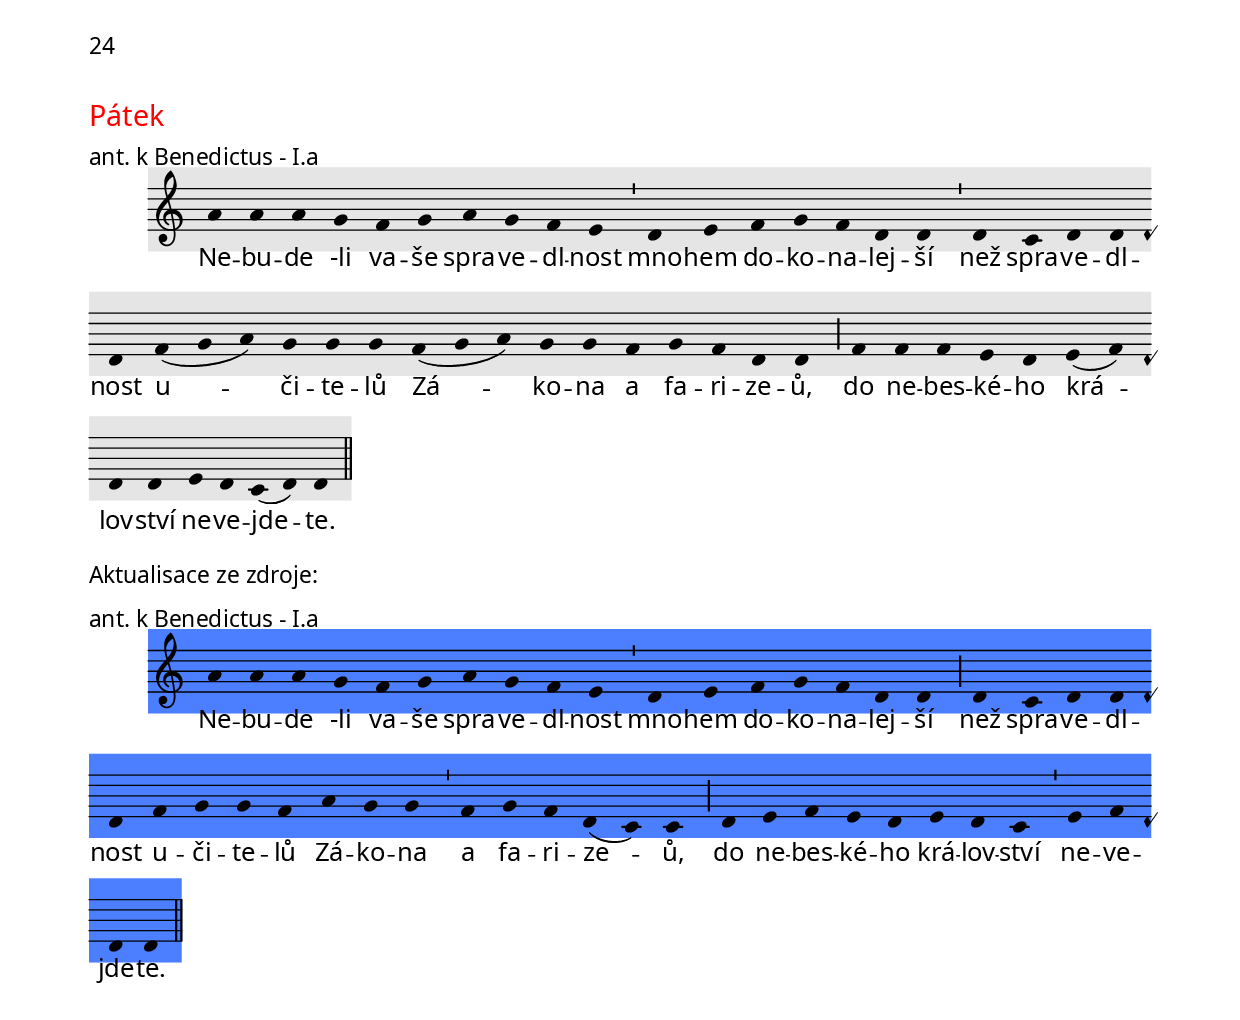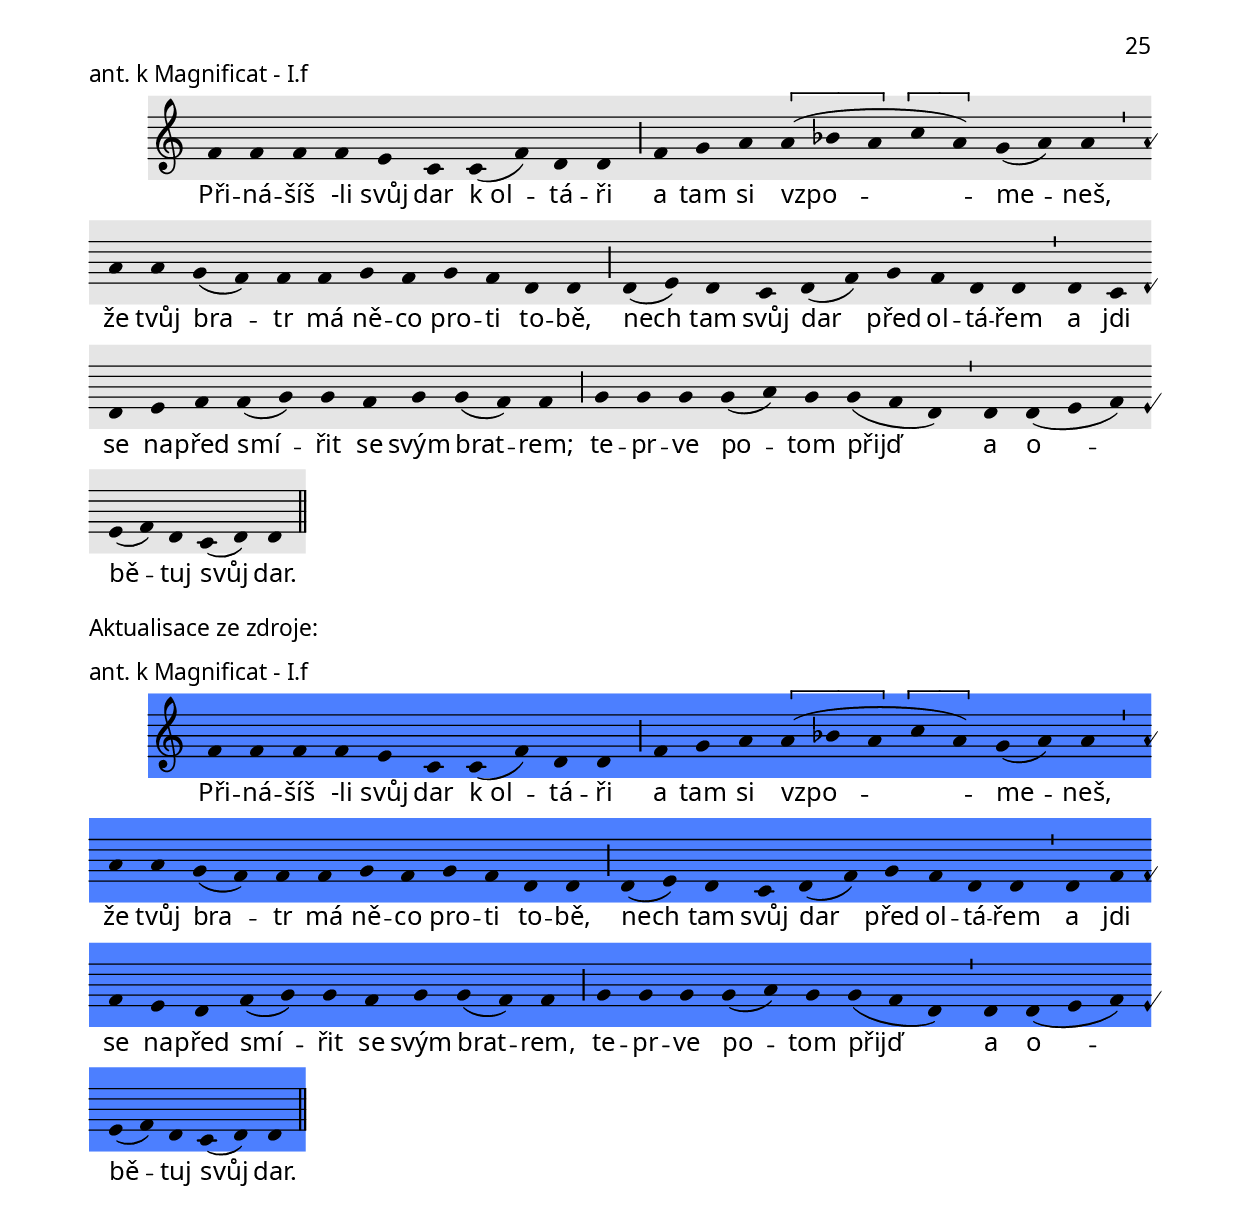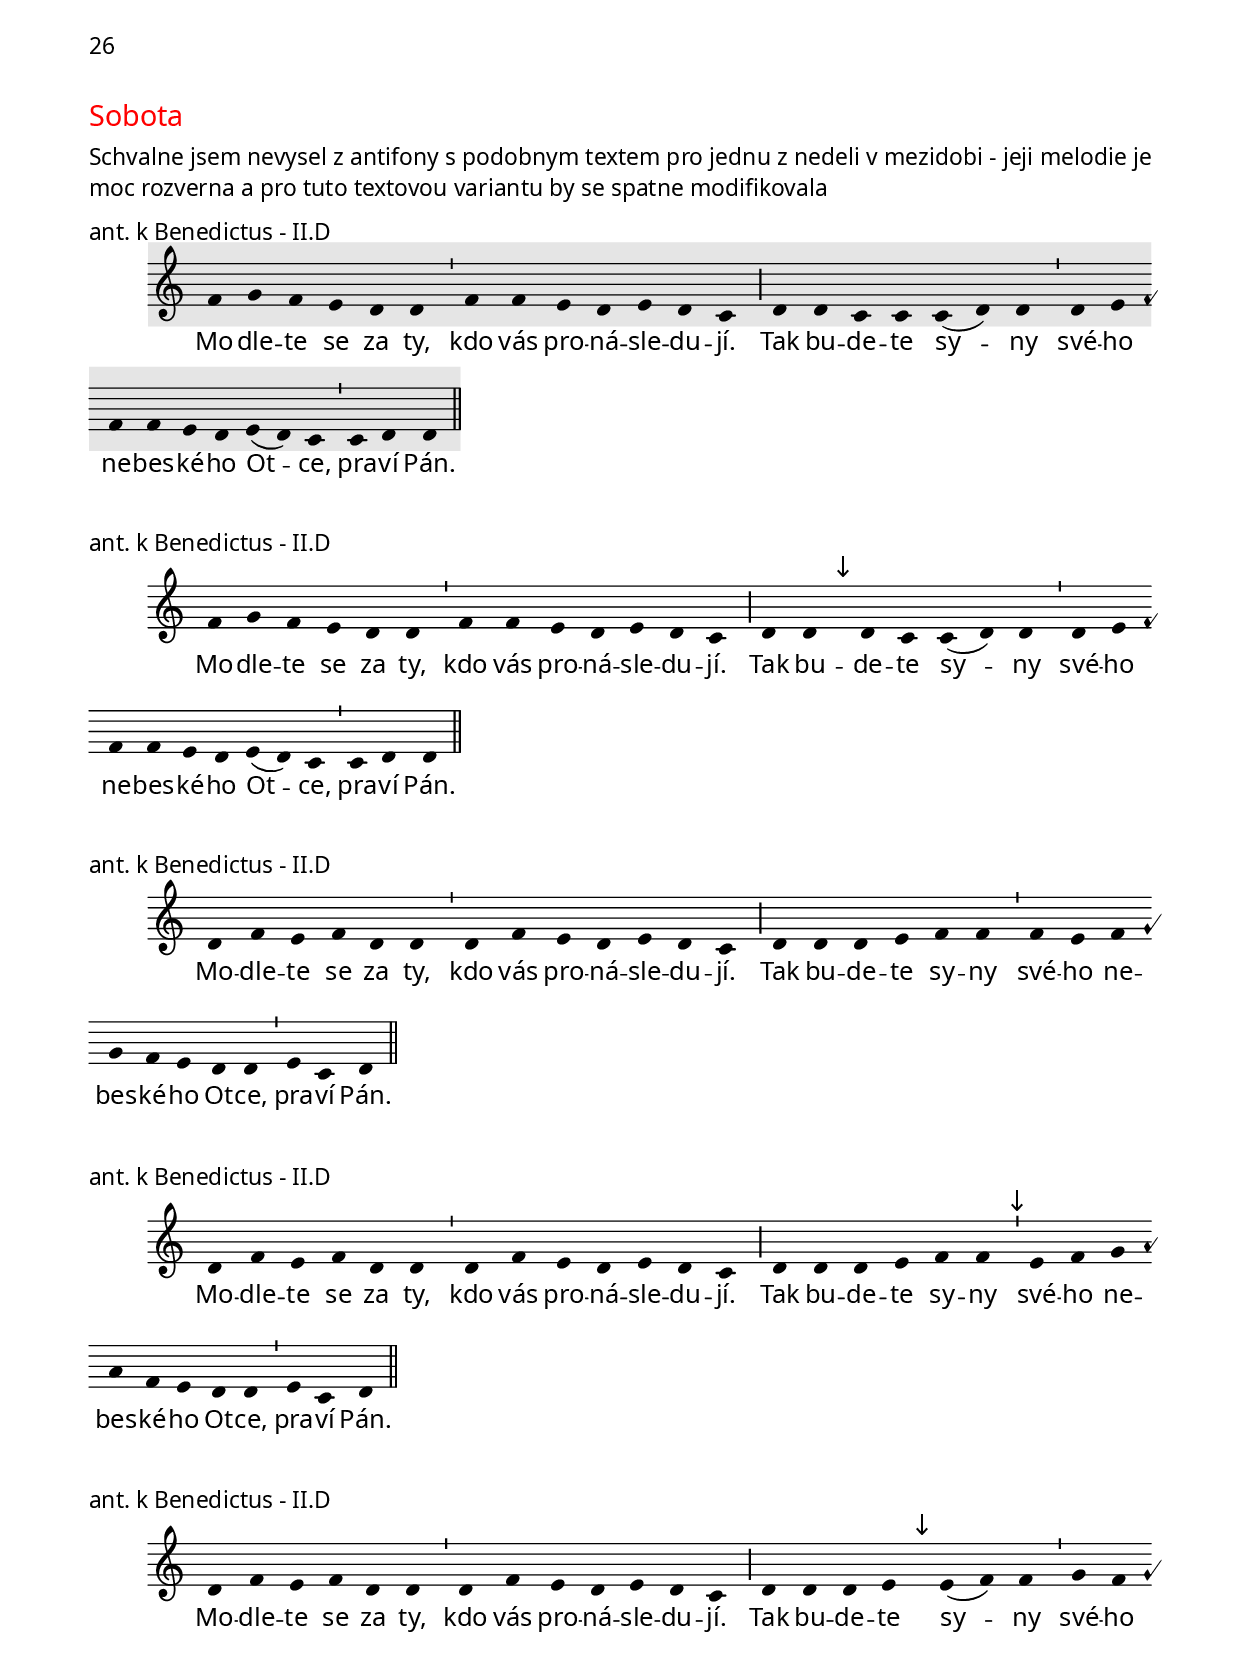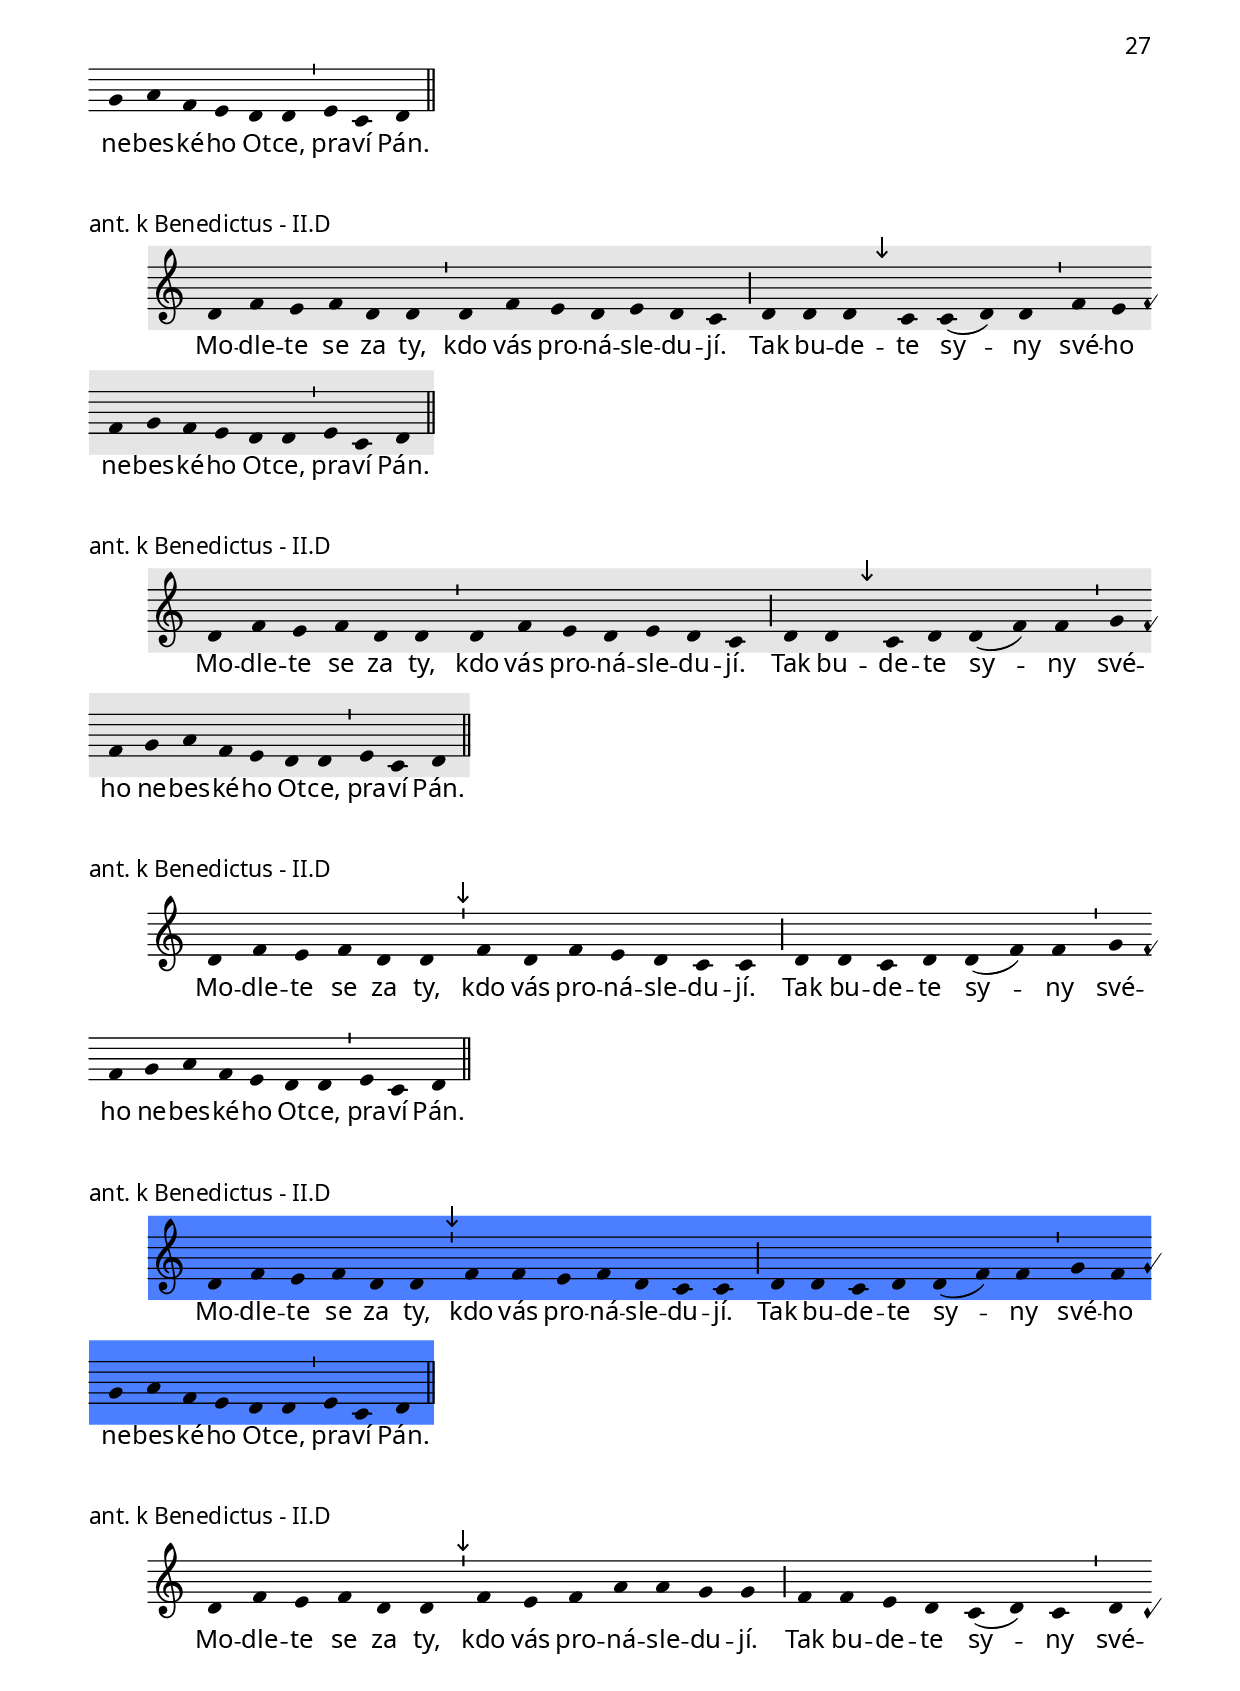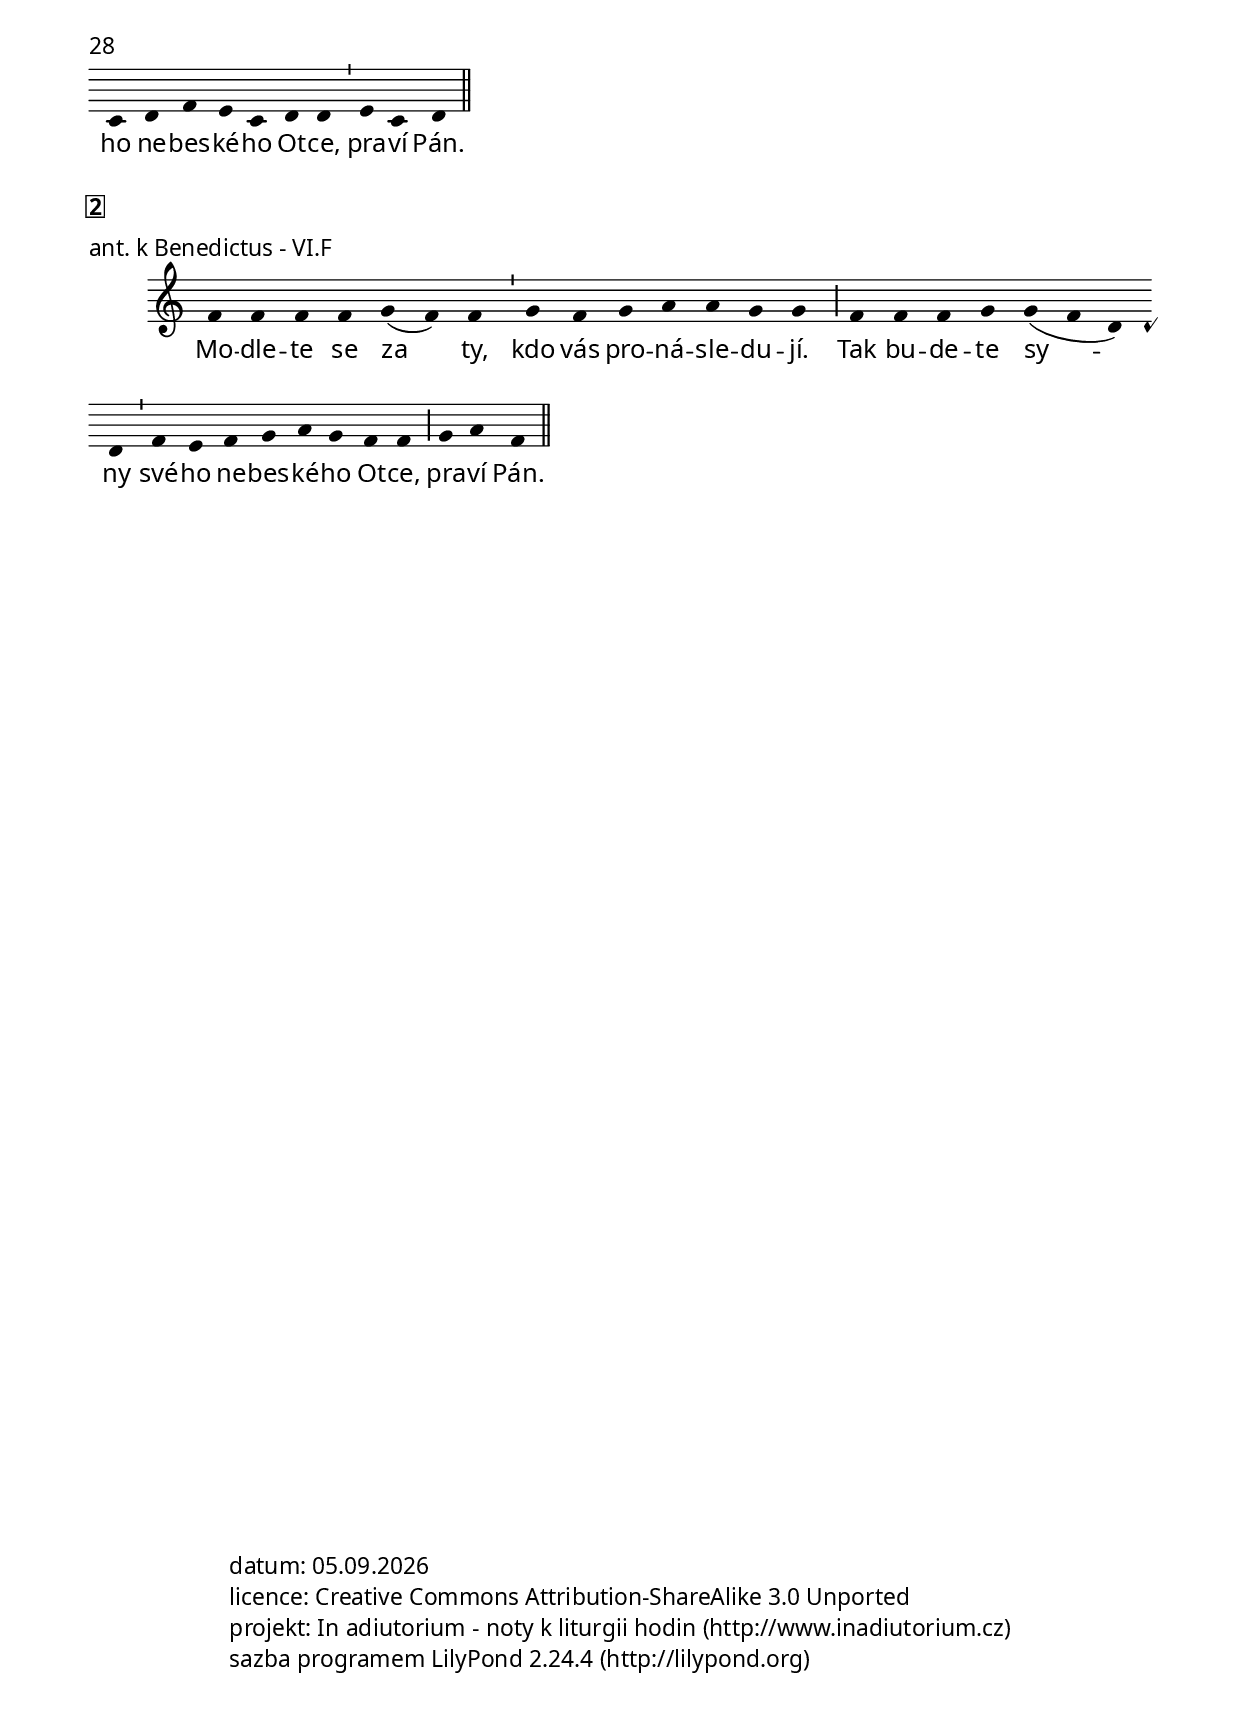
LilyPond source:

\include "../spolecne.ly"

\markup\nadpisDen{1. neděle postní}

\markup {\nadpisHodinka {"1. nešpory"}}

\score {
  \relative c' {
    \choralniRezim
    d4 d c c( d) d \barMin
    d d e f d( e) d d \barMaior
    d( c d) f( e) d f( g) g \barMin
    g f g a( g) g \barMaior
    a a a g f g g f( e d) \barMin
    d d e f d( e) d d \barFinalis
  }
  \addlyrics {
    S_du -- ší po -- kor -- nou
    a se srd -- cem zkrou -- še -- ným
    pro -- sí -- me, Bo -- že,
    a -- bys nás při -- jal:
    ať se sta -- ne -- me o -- bě -- tí,
    kte -- rá se ti za -- lí -- bí.
  }
  \header {
    quid = "1. ant."
    modus = "I"
    differentia = "D"
    psalmus = "Žalm 141"
    id = "ne-1ne-a1"
    piece = \markup {\sestavTitulek}
  }
}

\pageBreak

\score {
  \relative c'' {
    \zvyraznovacSedy
    \choralniRezim
    g4 a a( d) d \barMin
    d c b a g g a a \barMaior
    a c b( c) a a \barMin
    a g f g( a) a g g \barFinalis
  }
  \addlyrics {
    Bu -- deš vo -- lat,
    a Hos -- po -- din ti od -- po -- ví,
    kři -- čet o po -- moc,
    a on ti řek -- ne: Zde jsem.
  }
  \header {
    quid = "2. ant."
    modus = "VII"
    differentia = "a"
    psalmus = "Žalm 142"
    id = "ne-1ne-a2"
    piece = \markup {\sestavTitulek}
  }
}

\score {
  \relative c'' {
    \zvyraznovacModry
    \choralniRezim
    g4 a \mark\sipka c( d) d \barMin
    d c b a g g a a \barMaior
    a c b( c) a a \barMin
    a g f g( a) a g g \barFinalis
  }
  \addlyrics {
    Bu -- deš vo -- lat,
    a Hos -- po -- din ti od -- po -- ví,
    kři -- čet o po -- moc,
    a on ti řek -- ne: Zde jsem.
  }
  \header {
    quid = "2. ant."
    modus = "VII"
    differentia = "a"
    psalmus = "Žalm 142"
    id = "ne-1ne-a2"
    piece = \markup {\sestavTitulek}
  }
}

\score {
  \relative c'' {
    \choralniRezim
    g4 a c( d) d \barMin
    d c \mark\sipka d e c c d d \barMaior
    a \mark\sipka d b( c) a a \barMin
    a g f g( a) a g g \barFinalis
  }
  \addlyrics {
    Bu -- deš vo -- lat,
    a Hos -- po -- din ti od -- po -- ví,
    kři -- čet o po -- moc,
    a on ti řek -- ne: Zde jsem.
  }
  \header {
    quid = "2. ant."
    modus = "VII"
    differentia = "a"
    psalmus = "Žalm 142"
    id = "ne-1ne-a2"
    piece = \markup {\sestavTitulek}
  }
}

\score {
  \relative c'' {
    \choralniRezim
    g4 a c( d) d \barMin
    d c d e c \mark\sipka d d d \barMaior
    a d b( c) a a \barMin
    a g f g( a) a g g \barFinalis
  }
  \addlyrics {
    Bu -- deš vo -- lat,
    a Hos -- po -- din ti od -- po -- ví,
    kři -- čet o po -- moc,
    a on ti řek -- ne: Zde jsem.
  }
  \header {
    quid = "2. ant."
    modus = "VII"
    differentia = "a"
    psalmus = "Žalm 142"
    id = "ne-1ne-a2"
    piece = \markup {\sestavTitulek}
  }
}

\pageBreak

\score {
  \relative c'' {
    \zvyraznovacSedy
    \choralniRezim
    g4 g f e d c f( g) g g \barMin
    f g g g a g f g g g \barMin
    a b c b( c) a g g \barMaior
    a a a a( c b) c( d) c b g a a \barMin
    f g a a a( c) b \barMin c( d) c b( c) a g g \barFinalis
  }
  \addlyrics {
    Kris -- tus vy -- tr -- pěl smrt za hří -- chy,
    spra -- ved -- li -- vý za ne -- spra -- ved -- li -- vé,
    a -- by nás smí -- řil s_Bo -- hem.
    Byl si -- ce u -- smr -- cen po -- dle tě -- la,
    a -- le po -- dle du -- cha do -- stal no -- vý ži -- vot.
  }
  \header {
    quid = "3. ant."
    modus = "VIII"
    differentia = "G"
    psalmus = "Flp 2"
    placet = "_vytrpěl smrt_ hodně zvětšuje rozsah - asi by bylo dobré upravit;
    repetitivním _dostal nový_ si nejsem jist;
    celkově je antifona 'šedá' - není vysloveně špatná, ale také nic extra"
    id = "ne-1ne-a3"
    piece = \markup {\sestavTitulek}
  }
}

\score {
  \relative c'' {
    \zvyraznovacSedy
    \choralniRezim
    g4 g a g f g g( a) g g \barMaior
    a c c c d c b a a a \barMaior
    a g f g( a) a g g \barMax
    g g g a g g f a g g \barMaior
    a c c( d) d e( d c d) d( c) \barMin
    a g f( g) a g g \barFinalis
  }
  \addlyrics {
    Kris -- tus vy -- tr -- pěl smrt za hří -- chy,
    spra -- ved -- li -- vý za ne -- spra -- ved -- li -- vé,
    a -- by nás smí -- řil s_Bo -- hem.
    Byl si -- ce u -- smr -- cen po -- dle tě -- la,
    a -- le po -- dle du -- cha
    do -- stal no -- vý ži -- vot.
  }
  \header {
    quid = "3. ant."
    modus = "VIII"
    differentia = "G"
    psalmus = "Flp 2"
    id = "ne-1ne-a3"
    piece = \markup {\sestavTitulek}
  }
}

\score {
  \relative c'' {
    \zvyraznovacSedy
    \choralniRezim
    g4 g a g f g g( a) g g \barMaior
    a c c c d c b a a a \barMaior
    \mark\sipka c b a b( c) a g g \barMax
    g g g a g \mark\sipka f g a g g \barMaior
    a c c( d) d e( d c d) d( c) \barMin
    a g f( g) a g g \barFinalis
  }
  \addlyrics {
    Kris -- tus vy -- tr -- pěl smrt za hří -- chy,
    spra -- ved -- li -- vý za ne -- spra -- ved -- li -- vé,
    a -- by nás smí -- řil s_Bo -- hem.
    Byl si -- ce u -- smr -- cen po -- dle tě -- la,
    a -- le po -- dle du -- cha
    do -- stal no -- vý ži -- vot.
  }
  \header {
    quid = "3. ant."
    modus = "VIII"
    differentia = "G"
    psalmus = "Flp 2"
    id = "ne-1ne-a3"
    piece = \markup {\sestavTitulek}
  }
}

\score {
  \relative c'' {
    \choralniRezim
    g4 g a g f g g( a) g g \barMaior
    a c c c d c b a a a \barMaior
    c b a b( c) a g g \barMax
    g g g a g f g a g g \barMaior
    a c \mark\sipka d d e( d c d) d( c) \barMin
    a g f( g) a g g \barFinalis
  }
  \addlyrics {
    Kris -- tus vy -- tr -- pěl smrt za hří -- chy,
    spra -- ved -- li -- vý za ne -- spra -- ved -- li -- vé,
    a -- by nás smí -- řil s_Bo -- hem.
    Byl si -- ce u -- smr -- cen po -- dle tě -- la,
    a -- le po -- dle du -- cha
    do -- stal no -- vý ži -- vot.
  }
  \header {
    quid = "3. ant."
    modus = "VIII"
    differentia = "G"
    psalmus = "Flp 2"
    id = "ne-1ne-a3"
    piece = \markup {\sestavTitulek}
  }
}

\score {
  \relative c'' {
    \choralniRezim
    g4 g a g f g g( a) g g \barMaior
    a c c c d c b a a a \barMaior
    c b a b( c) a g g \barMax
    g g g a g \mark\sipka g f g a a \barMaior
    \mark\sipka g a c( d) d e( d c d) d( c) \barMin
    a g f( g) a g g \barFinalis
  }
  \addlyrics {
    Kris -- tus vy -- tr -- pěl smrt za hří -- chy,
    spra -- ved -- li -- vý za ne -- spra -- ved -- li -- vé,
    a -- by nás smí -- řil s_Bo -- hem.
    Byl si -- ce u -- smr -- cen po -- dle tě -- la,
    a -- le po -- dle du -- cha
    do -- stal no -- vý ži -- vot.
  }
  \header {
    quid = "3. ant."
    modus = "VIII"
    differentia = "G"
    psalmus = "Flp 2"
    id = "ne-1ne-a3"
    piece = \markup {\sestavTitulek}
  }
}

\markup\justify{
  Verze modu VII níže je o kus zpěvnější,
  ale zatím se mi zdá, že tato svým rázem lépe odpovídá textu.
}
\score {
  \relative c'' {
    \zvyraznovacModry
    \choralniRezim
    g4 g a \mark\sipka a g f g( a) g g \barMaior
    a c c c d c b a a a \barMaior
    c b a b( c) a g g \barMax
    g g g a g f g a g g \barMaior
    a c d d e( d c d) d( c) \barMin
    a g f( g) a g g \barFinalis
  }
  \addlyrics {
    Kris -- tus vy -- tr -- pěl smrt za hří -- chy,
    spra -- ved -- li -- vý za ne -- spra -- ved -- li -- vé,
    a -- by nás smí -- řil s_Bo -- hem.
    Byl si -- ce u -- smr -- cen po -- dle tě -- la,
    a -- le po -- dle du -- cha
    do -- stal no -- vý ži -- vot.
  }
  \header {
    quid = "3. ant."
    modus = "VIII"
    differentia = "G"
    psalmus = "Flp 2"
    id = "ne-1ne-a3"
    piece = \markup {\sestavTitulek}
  }
}

\score {
  \relative c'' {
    \choralniRezim
    g4 a c c b a c( d) d d \barMaior
    c d d d e d c d d d \barMaior
    e d c b( c) a g g \barMax
    a g f g a a c d d( c) c \barMaior
    d e d c b( c a g) g \barMin
    a g f( g) a g g \barFinalis
  }
  \addlyrics {
    Kris -- tus vy -- tr -- pěl smrt za hří -- chy,
    spra -- ved -- li -- vý za ne -- spra -- ved -- li -- vé,
    a -- by nás smí -- řil s_Bo -- hem.
    Byl si -- ce u -- smr -- cen po -- dle tě -- la,
    a -- le po -- dle du -- cha
    do -- stal no -- vý ži -- vot.
  }
  \header {
    quid = "3. ant."
    modus = "VII"
    differentia = "a"
    psalmus = "Flp 2"
    id = "ne-1ne-a3"
    piece = \markup {\sestavTitulek}
  }
}

\score {
  \relative c'' {
    \zvyraznovacZeleny
    \choralniRezim
    g4 a c c b a c( d) d d \barMaior
    c d d d e d c d d d \barMaior
    e d c b( c) a g g \barMax
    \mark\sipka g g g a g f g a g g \barMaior
    a c d d e( d c d) d( c) \barMin
    a g f( g) a g g \barFinalis
  }
  \addlyrics {
    Kris -- tus vy -- tr -- pěl smrt za hří -- chy,
    spra -- ved -- li -- vý za ne -- spra -- ved -- li -- vé,
    a -- by nás smí -- řil s_Bo -- hem.
    Byl si -- ce u -- smr -- cen po -- dle tě -- la,
    a -- le po -- dle du -- cha
    do -- stal no -- vý ži -- vot.
  }
  \header {
    quid = "3. ant."
    modus = "VII"
    differentia = "a"
    psalmus = "Flp 2"
    id = "ne-1ne-a3"
    piece = \markup {\sestavTitulek}
  }
}

\pageBreak

\markup {\nadpisHodinka {"ranní chvály"}}

\score {
  \relative c' {
    \choralniRezim
    f4 g( a) a a a a g f g a g f f \barMaior
    g g( a) g a( bes) a g( f d) \barMin f f( g) a g( a f) e( f) f \barFinalis
  }
  \addlyrics {
    Ve -- le -- bit tě bu -- du ve svém ži -- vo -- tě, Bo -- že,
    v_tvém jmé -- nu po -- vzne -- su své dla -- ně k_mod -- lit -- bě.
  }
  \header {
    quid = "1. ant."
    modus = "VI"
    differentia = "F"
    psalmus = "Žalm 63"
    placet = "není úplně špatná, zejména zpěvnost jí nelze vyčítat,
    ale nějak jí úplně nevěřím, co říká"
    id = "ne-rch-a1"
    piece = \markup {\sestavTitulek}
  }
}

\markup\justify{
  (Jen zexplicitnění rytmisace, se kterou stávající melodie dává smysl.)
}
\score {
  \relative c' {
    \choralniRezim
    f4 g( a) a a a a g f g a g f f \barMaior
    g g( a) g a( bes) a g( f d) \barMin \mark\sipka f-- f( g) a g( a f) e( f) f \barFinalis
  }
  \addlyrics {
    Ve -- le -- bit tě bu -- du ve svém ži -- vo -- tě, Bo -- že,
    v_tvém jmé -- nu po -- vzne -- su své dla -- ně k_mod -- lit -- bě.
  }
  \header {
    quid = "1. ant."
    modus = "VI"
    differentia = "F"
    psalmus = "Žalm 63"
    id = "ne-rch-a1"
    piece = \markup {\sestavTitulek}
  }
}

\score {
  \relative c' {
    \choralniRezim
    f4 g( a) a a a a g f g a g f f \barMaior
    g g( a) g a( bes) a g( f d) \barMin \mark\sipka f g a g( a f) e( f) f \barFinalis
  }
  \addlyrics {
    Ve -- le -- bit tě bu -- du ve svém ži -- vo -- tě, Bo -- že,
    v_tvém jmé -- nu po -- vzne -- su své dla -- ně k_mod -- lit -- bě.
  }
  \header {
    quid = "1. ant."
    modus = "VI"
    differentia = "F"
    psalmus = "Žalm 63"
    id = "ne-rch-a1"
    piece = \markup {\sestavTitulek}
  }
}

\pageBreak

\score {
  \relative c'' {
    \zvyraznovacSedy
    \choralniRezim
    g4 g g f( g) a g g \barMin
    a b c c b a c( a) a( g) g \barFinalis
  }
  \addlyrics {
    Zpí -- vej -- te Bo -- hu chvá -- lu
    a o -- sla -- vuj -- te ho na -- vě -- ky.
  }
  \header {
    quid = "2. ant."
    modus = "VIII"
    differentia = "G"
    psalmus = "Dan 3-III"
    placet = "slabá"
    id = "ne-rch-a2"
    piece = \markup {\sestavTitulek}
  }
}

\score {
  \relative c'' {
    \choralniRezim
    g4 g g f( g) a g g \barMin
    a c b c a g f g g \barFinalis
  }
  \addlyrics {
    Zpí -- vej -- te Bo -- hu chvá -- lu
    a o -- sla -- vuj -- te ho na -- vě -- ky.
  }
  \header {
    quid = "2. ant."
    modus = "VIII"
    differentia = "G"
    psalmus = "Dan 3-III"
    id = "ne-rch-a2"
    piece = \markup {\sestavTitulek}
  }
}

\score {
  \relative c'' {
    \choralniRezim
    g4 g g f( g) a g g \barMin
    a c b c c a a g g \barFinalis
  }
  \addlyrics {
    Zpí -- vej -- te Bo -- hu chvá -- lu
    a o -- sla -- vuj -- te ho na -- vě -- ky.
  }
  \header {
    quid = "2. ant."
    modus = "VIII"
    differentia = "G"
    psalmus = "Dan 3-III"
    id = "ne-rch-a2"
    piece = \markup {\sestavTitulek}
  }
}

\score {
  \relative c'' {
    \choralniRezim
    g4 g g f( g) a g g \barMin
    f f a c c a a g g \barFinalis
  }
  \addlyrics {
    Zpí -- vej -- te Bo -- hu chvá -- lu
    a o -- sla -- vuj -- te ho na -- vě -- ky.
  }
  \header {
    quid = "2. ant."
    modus = "VIII"
    differentia = "G"
    psalmus = "Dan 3-III"
    id = "ne-rch-a2"
    piece = \markup {\sestavTitulek}
  }
}

\score {
  \relative c'' {
    \choralniRezim
    g4 g g f( g) a g g \barMin
    g c b c d c a g g \barFinalis
  }
  \addlyrics {
    Zpí -- vej -- te Bo -- hu chvá -- lu
    a o -- sla -- vuj -- te ho na -- vě -- ky.
  }
  \header {
    quid = "2. ant."
    modus = "VIII"
    differentia = "G"
    psalmus = "Dan 3-III"
    id = "ne-rch-a2"
    piece = \markup {\sestavTitulek}
  }
}

\score {
  \relative c'' {
    \choralniRezim
    g4 f g a a a( c) b \barMin
    b c c a g f g( a) g g \barFinalis
  }
  \addlyrics {
    Zpí -- vej -- te Bo -- hu chvá -- lu
    a o -- sla -- vuj -- te ho na -- vě -- ky.
  }
  \header {
    quid = "2. ant."
    modus = "VIII"
    differentia = "G"
    psalmus = "Dan 3-III"
    id = "ne-rch-a2"
    piece = \markup {\sestavTitulek}
  }
}

\score {
  \relative c'' {
    \zvyraznovacModry
    \choralniRezim
    a4 g f g( a) a g g \barMin
    a c b c a a a( b) a( g) g \barFinalis
  }
  \addlyrics {
    Zpí -- vej -- te Bo -- hu chvá -- lu
    a o -- sla -- vuj -- te ho na -- vě -- ky.
  }
  \header {
    quid = "2. ant."
    modus = "VIII"
    differentia = "G*"
    psalmus = "Dan 3-III"
    id = "ne-rch-a2"
    piece = \markup {\sestavTitulek}
  }
}

\score {
  \relative c' {
    \zvyraznovacSedy
    \choralniRezim
    e4 d c f( e) d e e \barMin
    f g a a g f d e e \barFinalis
  }
  \addlyrics {
    Zpí -- vej -- te Bo -- hu chvá -- lu
    a o -- sla -- vuj -- te ho na -- vě -- ky.
  }
  \header {
    quid = "2. ant."
    modus = "IV"
    differentia = "E"
    psalmus = "Dan 3-III"
    id = "ne-rch-a2"
    piece = \markup {\sestavTitulek}
  }
}

\score {
  \relative c'' {
    \choralniRezim
    a4 g f bes( a) g a a \barMin
  }
  \addlyrics {
    Zpí -- vej -- te Bo -- hu chvá -- lu
    a o -- sla -- vuj -- te ho na -- vě -- ky.
  }
  \header {
    quid = "2. ant."
    modus = "I"
    differentia = "a"
    psalmus = "Dan 3-III"
    id = "ne-rch-a2"
    piece = \markup {\sestavTitulek}
  }
}

\score {
  \relative c'' {
    \choralniRezim
    g4 a b c( d) c a( g) g \barMin
    a a a f e d f g g \barFinalis
  }
  \addlyrics {
    Zpí -- vej -- te Bo -- hu chvá -- lu
    a o -- sla -- vuj -- te ho na -- vě -- ky.
  }
  \header {
    quid = "2. ant."
    modus = "VIII"
    differentia = "G"
    psalmus = "Dan 3-III"
    id = "ne-rch-a2"
    piece = \markup {\sestavTitulek}
  }
}

\score {
  \relative c' {
    \choralniRezim
    d4 d d f e f( g) g \barMin
    g f g a a f e d d \barFinalis
  }
  \addlyrics {
    Zpí -- vej -- te Bo -- hu chvá -- lu
    a o -- sla -- vuj -- te ho na -- vě -- ky.
  }
  \header {
    quid = "2. ant."
    modus = "I"
    differentia = "D"
    psalmus = "Dan 3-III"
    id = "ne-rch-a2"
    piece = \markup {\sestavTitulek}
  }
}

\pageBreak

\score {
  \relative c'' {
    \zvyraznovacSedy
    \choralniRezim
    d4 c d f e d c d c \barMin
    d c( b) a( g) g g( a) f f g g \barFinalis
  }
  \addlyrics {
    Hos -- po -- din mi -- lu -- je svůj ná -- rod
    a po -- kor -- né zdo -- bí ví -- těz -- stvím.
  }
  \header {
    quid = "3. ant."
    modus = "VII"
    differentia = "d"
    psalmus = "Žalm 149"
    placet = "druhou půlku, zejm. _pokorné_, lépe"
    id = "ne-rch-a3"
    piece = \markup {\sestavTitulek}
  }
}

\score {
  \relative c'' {
    \choralniRezim
    a4 g a c b a g a g \barMin
    \mark\sipka g f( g) g( a) a a( c) b g g g \barFinalis
  }
  \addlyrics {
    Hos -- po -- din mi -- lu -- je svůj ná -- rod
    a po -- kor -- né zdo -- bí ví -- těz -- stvím.
  }
  \header {
    quid = "3. ant."
    modus = "VIII"
    differentia = "G*"
    psalmus = "Žalm 149"
    id = "ne-rch-a3"
    piece = \markup {\sestavTitulek}
  }
}

\score {
  \relative c'' {
    \zvyraznovacModry
    \choralniRezim
    a4 g a c b a g a g \barMin
    g f( g) g( a) a a( c) b g \mark\sipka a a \barFinalis
  }
  \addlyrics {
    Hos -- po -- din mi -- lu -- je svůj ná -- rod
    a po -- kor -- né zdo -- bí ví -- těz -- stvím.
  }
  \header {
    quid = "3. ant."
    modus = "II"
    differentia = "A"
    psalmus = "Žalm 149"
    id = "ne-rch-a3"
    piece = \markup {\sestavTitulek}
  }
}

\score {
  \relative c' {
    \choralniRezim
    f4 f f g a g f g g \barMin
    g a g g f g g f f \barFinalis
  }
  \addlyrics {
    Hos -- po -- din mi -- lu -- je svůj ná -- rod
    a po -- kor -- né zdo -- bí ví -- těz -- stvím.
  }
  \header {
    quid = "3. ant."
    modus = "VI"
    differentia = "F"
    psalmus = "Žalm 149"
    id = "ne-rch-a3"
    piece = \markup {\sestavTitulek}
  }
}

\score {
  \relative c' {
    \choralniRezim
    f4 f f g a g f g g \barMin
    g \mark\sipka g( a) g g f g g f f \barFinalis
  }
  \addlyrics {
    Hos -- po -- din mi -- lu -- je svůj ná -- rod
    a po -- kor -- né zdo -- bí ví -- těz -- stvím.
  }
  \header {
    quid = "3. ant."
    modus = "VI"
    differentia = "F"
    psalmus = "Žalm 149"
    id = "ne-rch-a3"
    piece = \markup {\sestavTitulek}
  }
}

\score {
  \relative c' {
    \choralniRezim
    f4 f f g a g f g g \barMaior
    g g( a) \mark\sipka g( f) f \barMin f( d) f( g) g f f \barFinalis
  }
  \addlyrics {
    Hos -- po -- din mi -- lu -- je svůj ná -- rod
    a po -- kor -- né zdo -- bí ví -- těz -- stvím.
  }
  \header {
    quid = "3. ant."
    modus = "VI"
    differentia = "F"
    psalmus = "Žalm 149"
    id = "ne-rch-a3"
    piece = \markup {\sestavTitulek}
  }
}

\pageBreak

\markup {\nadpisHodinka {"2. nešpory"}}

\markup\justify{
  ant. k Mag. 1. ne. post. cyklu A tento text zahrnuje,
  ale uryvek melodie nebyl samostatne pouzitelny.
  Tato je tedy nova, nezavisla.
}

\score {
  \relative c'' {
    \zvyraznovacSedy
    \choralniRezim
    a4 a \barMin a a b a a g a e e \barMaior
    f e d( g) f e e \barFinalis
  }
  \addlyrics {
    Pá -- nu, své -- mu Bo -- hu, se bu -- deš kla -- nět
    a jen je -- mu slou -- žit.
  }
  \header {
    quid = "1. ant."
    modus = "IV"
    differentia = "g"
    psalmus = "Žalm 110"
    placet = "všechny tři jsou takové 'nic extra'"
    id = "ne-2ne-a1"
    piece = \markup {\sestavTitulek}
  }
}

\score {
  \relative c'' {
    \choralniRezim
    a4 a \barMin a a b a a g a e e \barMaior
    f e \mark\sipka d f e e \barFinalis
  }
  \addlyrics {
    Pá -- nu, své -- mu Bo -- hu, se bu -- deš kla -- nět
    a jen je -- mu slou -- žit.
  }
  \header {
    quid = "1. ant."
    modus = "IV"
    differentia = "g"
    psalmus = "Žalm 110"
    id = "ne-2ne-a1"
    piece = \markup {\sestavTitulek}
  }
}

\score {
  \relative c'' {
    \choralniRezim
    a4 a \barMin a a b a a g a e e \barMaior
    f e \mark\sipka f g e e \barFinalis
  }
  \addlyrics {
    Pá -- nu, své -- mu Bo -- hu, se bu -- deš kla -- nět
    a jen je -- mu slou -- žit.
  }
  \header {
    quid = "1. ant."
    modus = "IV"
    differentia = "g"
    psalmus = "Žalm 110"
    id = "ne-2ne-a1"
    piece = \markup {\sestavTitulek}
  }
}

\score {
  \relative c'' {
    \zvyraznovacSedy
    \choralniRezim
    a4 a \barMin a a b a a g a \mark\sipka f( e) e \barMaior
    \mark\sipka d f g f e e \barFinalis
  }
  \addlyrics {
    Pá -- nu, své -- mu Bo -- hu, se bu -- deš kla -- nět
    a jen je -- mu slou -- žit.
  }
  \header {
    quid = "1. ant."
    modus = "IV"
    differentia = "g"
    psalmus = "Žalm 110"
    id = "ne-2ne-a1"
    piece = \markup {\sestavTitulek}
  }
}

\score {
  \relative c'' {
    \zvyraznovacSedy
    \choralniRezim
    a4 a \barMin a a b a a g a f( e) e \barMaior
    \mark\sipka d e f( g) g e e \barFinalis
  }
  \addlyrics {
    Pá -- nu, své -- mu Bo -- hu, se bu -- deš kla -- nět
    a jen je -- mu slou -- žit.
  }
  \header {
    quid = "1. ant."
    modus = "IV"
    differentia = "g"
    psalmus = "Žalm 110"
    id = "ne-2ne-a1"
    piece = \markup {\sestavTitulek}
  }
}

\markup{
  (jen explicitní rytmická znaménka)
}
\score {
  \relative c'' {
    \zvyraznovacSedy
    \choralniRezim
    a4. a \barMin a4 a b a a g a f( e) e \barMaior
    d e f( g) g e e \barFinalis
  }
  \addlyrics {
    Pá -- nu, své -- mu Bo -- hu, se bu -- deš kla -- nět
    a jen je -- mu slou -- žit.
  }
  \header {
    quid = "1. ant."
    modus = "IV"
    differentia = "g"
    psalmus = "Žalm 110"
    id = "ne-2ne-a1"
    piece = \markup {\sestavTitulek}
  }
}

\score {
  \relative c'' {
    \choralniRezim
    a4 a \barMin a a b a a g a f( e) e \barMaior
    d e f( g) \mark\sipka f e e \barFinalis
  }
  \addlyrics {
    Pá -- nu, své -- mu Bo -- hu, se bu -- deš kla -- nět
    a jen je -- mu slou -- žit.
  }
  \header {
    quid = "1. ant."
    modus = "IV"
    differentia = "g"
    psalmus = "Žalm 110"
    id = "ne-2ne-a1"
    piece = \markup {\sestavTitulek}
  }
}

\score {
  \relative c'' {
    \choralniRezim
    \mark\sipka g4( a) a \barMin a a b a a g a f( e) e \barMaior
    d e f( g) g e e \barFinalis
  }
  \addlyrics {
    Pá -- nu, své -- mu Bo -- hu, se bu -- deš kla -- nět
    a jen je -- mu slou -- žit.
  }
  \header {
    quid = "1. ant."
    modus = "IV"
    differentia = "g"
    psalmus = "Žalm 110"
    id = "ne-2ne-a1"
    piece = \markup {\sestavTitulek}
  }
}

\score {
  \relative c' {
    \zvyraznovacModry
    \choralniRezim
    e4( a) a \barMin g a a( b) a g a g e e \barMaior
    d e f( g) g e e \barFinalis
  }
  \addlyrics {
    Pá -- nu, své -- mu Bo -- hu, se bu -- deš kla -- nět
    a jen je -- mu slou -- žit.
  }
  \header {
    quid = "1. ant."
    modus = "IV"
    differentia = "E"
    psalmus = "Žalm 110"
    id = "ne-2ne-a1"
    piece = \markup {\sestavTitulek}
  }
}

\score {
  \relative c'' {
    \choralniRezim
    g4 g g g a g g f g g( a) a \barMin
    c c b a g g \barFinalis
  }
  \addlyrics {
    Pá -- nu, své -- mu Bo -- hu, se bu -- deš kla -- nět
    a jen je -- mu slou -- žit.
  }
  \header {
    quid = "1. ant."
    modus = "VIII"
    differentia = "G"
    psalmus = "Žalm 110"
    id = "ne-2ne-a1"
    piece = \markup {\sestavTitulek}
  }
}

\score {
  \relative c'' {
    \choralniRezim
    g4 g g g a g g f g g( a) a \barMin
    \mark\sipka g f g( a) a g g \barFinalis
  }
  \addlyrics {
    Pá -- nu, své -- mu Bo -- hu, se bu -- deš kla -- nět
    a jen je -- mu slou -- žit.
  }
  \header {
    quid = "1. ant."
    modus = "VIII"
    differentia = "G"
    psalmus = "Žalm 110"
    id = "ne-2ne-a1"
    piece = \markup {\sestavTitulek}
  }
}

\score {
  \relative c'' {
    \choralniRezim
    g4 g \barMin g g a g g f g g( a) a \barMin
    g f \mark\sipka g a g g \barFinalis
  }
  \addlyrics {
    Pá -- nu, své -- mu Bo -- hu, se bu -- deš kla -- nět
    a jen je -- mu slou -- žit.
  }
  \header {
    quid = "1. ant."
    modus = "VIII"
    differentia = "G"
    psalmus = "Žalm 110"
    id = "ne-2ne-a1"
    piece = \markup {\sestavTitulek}
  }
}

\score {
  \relative c'' {
    \choralniRezim
    g4 g g g a g g f g \mark\sipka a( c) c \barMin
    b c a a g g \barFinalis
  }
  \addlyrics {
    Pá -- nu, své -- mu Bo -- hu, se bu -- deš kla -- nět
    a jen je -- mu slou -- žit.
  }
  \header {
    quid = "1. ant."
    modus = "VIII"
    differentia = "G"
    psalmus = "Žalm 110"
    id = "ne-2ne-a1"
    piece = \markup {\sestavTitulek}
  }
}

\score {
  \relative c'' {
    \choralniRezim
    g4( a) a \barMin a a c a a c b a( g) g \barMaior
    a a g f g( a g) g \barFinalis
  }
  \addlyrics {
    Pá -- nu, své -- mu Bo -- hu, se bu -- deš kla -- nět
    a jen je -- mu slou -- žit.
  }
  \header {
    quid = "1. ant."
    modus = "VIII"
    differentia = "G"
    psalmus = "Žalm 110"
    id = "ne-2ne-a1"
    piece = \markup {\sestavTitulek}
  }
}

\score {
  \relative c'' {
    \choralniRezim
    g4( a) a \barMin a a \mark\sipka a( c) b a b a a( g) g \barMaior
    a a g f g( a g) g \barFinalis
  }
  \addlyrics {
    Pá -- nu, své -- mu Bo -- hu, se bu -- deš kla -- nět
    a jen je -- mu slou -- žit.
  }
  \header {
    quid = "1. ant."
    modus = "VIII"
    differentia = "G"
    psalmus = "Žalm 110"
    id = "ne-2ne-a1"
    piece = \markup {\sestavTitulek}
  }
}

\score {
  \relative c' {
    \choralniRezim
    f4( g) g \barMin g g g( a) a g f g g( f g) d \barMaior
    e f g f a( b a g) g \barFinalis
  }
  \addlyrics {
    Pá -- nu, své -- mu Bo -- hu, se bu -- deš kla -- nět
    a jen je -- mu slou -- žit.
  }
  \header {
    fons_externus = "volně podle AR1912 310"
    quid = "1. ant."
    modus = "VIII"
    differentia = "G"
    psalmus = "Žalm 110"
    id = "ne-2ne-a1"
    piece = \markup {\sestavTitulek}
  }
}

\score {
  \relative c' {
    \choralniRezim
    d4( f) f \barMin f f g f f e f d( c) c \barMaior
    d f e c d d \barFinalis
  }
  \addlyrics {
    Pá -- nu, své -- mu Bo -- hu, se bu -- deš kla -- nět
    a jen je -- mu slou -- žit.
  }
  \header {
    quid = "1. ant."
    modus = "II"
    differentia = "D"
    psalmus = "Žalm 110"
    id = "ne-2ne-a1"
    piece = \markup {\sestavTitulek}
  }
}

\score {
  \relative c' {
    \choralniRezim
    d4( f) f \barMin f f g f f e f d( c) c \barMaior
    \mark\sipka d c e f d d \barFinalis
  }
  \addlyrics {
    Pá -- nu, své -- mu Bo -- hu, se bu -- deš kla -- nět
    a jen je -- mu slou -- žit.
  }
  \header {
    quid = "1. ant."
    modus = "II"
    differentia = "D"
    psalmus = "Žalm 110"
    id = "ne-2ne-a1"
    piece = \markup {\sestavTitulek}
  }
}

\pageBreak

\score {
  \relative c' {
    \zvyraznovacSedy
    \choralniRezim
    e4 f e c d e e e \barMin
    f f g f e e \barFinalis
  }
  \addlyrics {
    Teď je ta do -- ba pří -- hod -- ná,
    teď je ten den spá -- sy.
  }
  \header {
    quid = "2. ant."
    modus = "IV"
    differentia = "E"
    psalmus = "Žalm 114"
    id = "ne-2ne-a2"
    piece = \markup {\sestavTitulek}
  }
}

\score {
  \relative c'' {
    \choralniRezim
    g4 g g f g a a g \barMin
    a a b a g g \barFinalis
  }
  \addlyrics {
    Teď je ta do -- ba pří -- hod -- ná,
    teď je ten den spá -- sy.
  }
  \header {
    quid = "2. ant."
    modus = "VIII"
    differentia = "G"
    psalmus = "Žalm 114"
    id = "ne-2ne-a2"
    piece = \markup {\sestavTitulek}
  }
}

\score {
  \relative c'' {
    \choralniRezim
    g4 g g f g a a g \barMin
    a \mark\sipka b c a g g \barFinalis
  }
  \addlyrics {
    Teď je ta do -- ba pří -- hod -- ná,
    teď je ten den spá -- sy.
  }
  \header {
    quid = "2. ant."
    modus = "VIII"
    differentia = "G"
    psalmus = "Žalm 114"
    id = "ne-2ne-a2"
    piece = \markup {\sestavTitulek}
  }
}

\score {
  \relative c'' {
    \choralniRezim
    c4 c c a c b a g \barMin
    a b c b( g a) g g \barFinalis
  }
  \addlyrics {
    Teď je ta do -- ba pří -- hod -- ná,
    teď je ten den spá -- sy.
  }
  \header {
    quid = "2. ant."
    modus = "VIII"
    differentia = "c"
    psalmus = "Žalm 114"
    id = "ne-2ne-a2"
    piece = \markup {\sestavTitulek}
  }
}

\score {
  \relative c'' {
    \choralniRezim
    c4 c c a c b a g \barMin
    a b c \mark\sipka a g g \barFinalis
  }
  \addlyrics {
    Teď je ta do -- ba pří -- hod -- ná,
    teď je ten den spá -- sy.
  }
  \header {
    quid = "2. ant."
    modus = "VIII"
    differentia = "c"
    psalmus = "Žalm 114"
    id = "ne-2ne-a2"
    piece = \markup {\sestavTitulek}
  }
}

\score {
  \relative c'' {
    \zvyraznovacModry
    \choralniRezim
    c4 c c a c b a g \barMin
    a \mark\sipka a f a g g \barFinalis
  }
  \addlyrics {
    Teď je ta do -- ba pří -- hod -- ná,
    teď je ten den spá -- sy.
  }
  \header {
    quid = "2. ant."
    modus = "VIII"
    differentia = "c"
    psalmus = "Žalm 114"
    id = "ne-2ne-a2"
    piece = \markup {\sestavTitulek}
  }
}

\score {
  \relative c'' {
    \choralniRezim
    c4 c c a c b a g \barMin
    a \mark\sipka g f a g g \barFinalis
  }
  \addlyrics {
    Teď je ta do -- ba pří -- hod -- ná,
    teď je ten den spá -- sy.
  }
  \header {
    quid = "2. ant."
    modus = "VIII"
    differentia = "c"
    psalmus = "Žalm 114"
    id = "ne-2ne-a2"
    piece = \markup {\sestavTitulek}
  }
}

\score {
  \relative c'' {
    \choralniRezim
    c4 \mark\sipka d c a c b a g \barMin
    a g f a g g \barFinalis
  }
  \addlyrics {
    Teď je ta do -- ba pří -- hod -- ná,
    teď je ten den spá -- sy.
  }
  \header {
    quid = "2. ant."
    modus = "VIII"
    differentia = "c"
    psalmus = "Žalm 114"
    id = "ne-2ne-a2"
    piece = \markup {\sestavTitulek}
  }
}

\score {
  \relative c' {
    \choralniRezim
    f4 f f d f g g f \barMin
    g a bes g f f \barFinalis
  }
  \addlyrics {
    Teď je ta do -- ba pří -- hod -- ná,
    teď je ten den spá -- sy.
  }
  \header {
    quid = "2. ant."
    modus = "VI"
    differentia = "F"
    psalmus = "Žalm 114"
    id = "ne-2ne-a2"
    piece = \markup {\sestavTitulek}
  }
}

\pageBreak

\score {
  \relative c'' {
    \zvyraznovacSedy
    \choralniRezim
    a4 \barMin e f f( a) a \barMin f g a bes a a \barMaior
    a a a bes a g( a) g \barMin
    f f e( f d) d e f d c d d \barFinalis
  }
  \addlyrics {
    Hle, jde -- me vzhů -- ru do Je -- ru -- za -- lé -- ma
    a tam se spl -- ní všech -- no,
    co je psá -- no o Sy -- nu člo -- vě -- ka.
  }
  \header {
    quid = "3. ant."
    modus = "I"
    differentia = "a"
    psalmus = "1 Petr 2"
    id = "ne-2ne-a3"
    piece = \markup {\sestavTitulek}
  }
}

\score {
  \relative c'' {
    \choralniRezim
    a4 g a c( d) d c d e c d d \barMaior
    d a d c b a( g) a \barMin
    f g a( c) c c bes a g a a \barFinalis
  }
  \addlyrics {
    Hle, jde -- me vzhů -- ru do Je -- ru -- za -- lé -- ma
    a tam se spl -- ní všech -- no,
    co je psá -- no o Sy -- nu člo -- vě -- ka.
  }
  \header {
    quid = "3. ant."
    modus = "IV alt"
    differentia = "A"
    psalmus = "1 Petr 2"
    id = "ne-2ne-a3"
    piece = \markup {\sestavTitulek}
  }
}

\score {
  \relative c'' {
    \choralniRezim
    a4 g a c( d) d c d e c d d \barMaior
    d a d c b a( g) a \barMin
    f g a( \mark\sipka bes) a c bes a g a a \barFinalis
  }
  \addlyrics {
    Hle, jde -- me vzhů -- ru do Je -- ru -- za -- lé -- ma
    a tam se spl -- ní všech -- no,
    co je psá -- no o Sy -- nu člo -- vě -- ka.
  }
  \header {
    quid = "3. ant."
    modus = "IV alt"
    differentia = "A"
    psalmus = "1 Petr 2"
    id = "ne-2ne-a3"
    piece = \markup {\sestavTitulek}
  }
}

\score {
  \relative c'' {
    \zvyraznovacSedy
    \choralniRezim
    a4 g a c( d) d c d e c d d \barMaior
    d a d c b a( g) a \barMin
    f g \mark\sipka g( a) a c bes a g a a \barFinalis
  }
  \addlyrics {
    Hle, jde -- me vzhů -- ru do Je -- ru -- za -- lé -- ma
    a tam se spl -- ní všech -- no,
    co je psá -- no o Sy -- nu člo -- vě -- ka.
  }
  \header {
    quid = "3. ant."
    modus = "IV alt"
    differentia = "A"
    psalmus = "1 Petr 2"
    id = "ne-2ne-a3"
    piece = \markup {\sestavTitulek}
  }
}

\score {
  \relative c'' {
    \zvyraznovacSedy
    \choralniRezim
    a4 g a c( d) d c d e c d d \barMaior
    d a d \mark\sipka b c a( g) a( g) \barMin
    f g g( a) a c bes a g a a \barFinalis
  }
  \addlyrics {
    Hle, jde -- me vzhů -- ru do Je -- ru -- za -- lé -- ma
    a tam se spl -- ní všech -- no,
    co je psá -- no o Sy -- nu člo -- vě -- ka.
  }
  \header {
    quid = "3. ant."
    modus = "IV alt"
    differentia = "A"
    psalmus = "1 Petr 2"
    placet = "hned tři verše krátkého kantika mají první poloverš tak krátký, že žádná slabika nezbyde na recitandu"
    id = "ne-2ne-a3"
    piece = \markup {\sestavTitulek}
  }
}

\score {
  \relative c'' {
    \choralniRezim
    a4 g a c( d) d c d e c d d \barMaior
    d a d b c a( g) a( g) \barMin
    f g \mark\sipka a( c) c b c a g a a \barFinalis
  }
  \addlyrics {
    Hle, jde -- me vzhů -- ru do Je -- ru -- za -- lé -- ma
    a tam se spl -- ní všech -- no,
    co je psá -- no o Sy -- nu člo -- vě -- ka.
  }
  \header {
    quid = "3. ant."
    modus = "IV alt"
    differentia = "A"
    psalmus = "1 Petr 2"
    id = "ne-2ne-a3"
    piece = \markup {\sestavTitulek}
  }
}

\score {
  \relative c' {
    \zvyraznovacModry
    \choralniRezim
    d4 c d d( f) d f g f e d d \barMaior
    d f e d e d( c) c \barMin
    a c c( d) d e f d c d d \barFinalis
  }
  \addlyrics {
    Hle, jde -- me vzhů -- ru do Je -- ru -- za -- lé -- ma
    a tam se spl -- ní všech -- no,
    co je psá -- no o Sy -- nu člo -- vě -- ka.
  }
  \header {
    quid = "3. ant."
    modus = "II"
    differentia = "D"
    psalmus = "1 Petr 2"
    id = "ne-2ne-a3"
    piece = \markup {\sestavTitulek}
  }
}

\score {
  \relative c' {
    \choralniRezim
    d4 c d d( f) d f g f e d d \barMaior
    d f \mark\sipka f e d e( d) c \barMin
    a c c( d) d e f d c d d \barFinalis
  }
  \addlyrics {
    Hle, jde -- me vzhů -- ru do Je -- ru -- za -- lé -- ma
    a tam se spl -- ní všech -- no,
    co je psá -- no o Sy -- nu člo -- vě -- ka.
  }
  \header {
    quid = "3. ant."
    modus = "II"
    differentia = "D"
    psalmus = "1 Petr 2"
    id = "ne-2ne-a3"
    piece = \markup {\sestavTitulek}
  }
}

\score {
  \relative c' {
    \choralniRezim
    d4 c d d( f) \mark\sipka f g a g f g g \barMaior
    a g f e d e( d) c \barMin
    \mark\sipka d c c( d) d e f d c d d \barFinalis
  }
  \addlyrics {
    Hle, jde -- me vzhů -- ru do Je -- ru -- za -- lé -- ma
    a tam se spl -- ní všech -- no,
    co je psá -- no o Sy -- nu člo -- vě -- ka.
  }
  \header {
    quid = "3. ant."
    modus = "I"
    differentia = "D"
    psalmus = "1 Petr 2"
    id = "ne-2ne-a3"
    piece = \markup {\sestavTitulek}
  }
}

\pageBreak

\markup\nadpisDen{Pondělí}

\score {
  \relative c' {
    \zvyraznovacSedy
    \choralniRezim
    d( a') a \barMin c c b a b c a a \barMaior
    f( g) g( a) a a g a( c) b a( b) a a \barMaior
    a a a g f g g f( e) d \barMaior
    e d c e f d d \barFinalis
  }
  \addlyrics {
    Pojď -- te, po -- žeh -- na -- ní mé -- ho Ot -- ce,
    při -- jmě -- te ja -- ko ú -- děl krá -- lov -- ství,
    kte -- ré je pro vás při -- pra -- ve -- né
    od za -- lo -- že -- ní svě -- ta.
  }
  \header {
    quid = "ant. k Benedictus"
    modus = "I"
    differentia = "D"
    psalmus = ""
    fial = "commune/commune_reholnikatd.ly#milo-ne2-amag?cast=2"
    id = "po-aben"
    piece = \markup {\sestavTitulekBezZalmu}
  }
}

\markup{Aktualisace ze zdroje:}

\score {
  \relative c' {
    \zvyraznovacModry
    \choralniRezim
    d( a') a \barMin c c b a b c a a \barMaior
    f( g) g( a) a a g a( c) b a( b) a a \barMaior
    a a a g f g g f( e) d \barMin
    e d c e f d d \barFinalis
  }
  \addlyrics {
    Pojď -- te, po -- žeh -- na -- ní mé -- ho Ot -- ce,
    při -- jmě -- te ja -- ko ú -- děl krá -- lov -- ství,
    kte -- ré je pro vás při -- pra -- ve -- né
    od za -- lo -- že -- ní svě -- ta.
  }
  \header {
    quid = "ant. k Benedictus"
    modus = "I"
    differentia = "D"
    psalmus = ""
    fial = "commune/commune_reholnikatd.ly#milo-ne2-amag?konec&-aleluja"
    id = "po-aben"
    piece = \markup {\sestavTitulekBezZalmu}
  }
}

\pageBreak

\score {
  \relative c'' {
    \zvyraznovacSedy
    \choralniRezim
    a bes a g a f g e \barMaior
    d d d d d f d f g f d d \barMaior
    a' g a g f e( f) d \barMin
    c d d \barFinalis
  }
  \addlyrics {
    Co -- ko -- li jste u -- dě -- la -- li
    pro jed -- no -- ho z_mých nej -- po -- sled -- něj -- ších brat -- ří,
    pro mě jste u -- dě -- la -- li,
    pra -- ví Pán.
  }
  \header {
    quid = "ant. k Magnificat"
    modus = "I"
    differentia = "a"
    psalmus = ""
    fial = "commune/commune_reholnikatd.ly#milo-ne2-amag?cast=1"
    id = "po-amag"
    piece = \markup {\sestavTitulekBezZalmu}
  }
}

\markup{Aktualisace ze zdroje:}

\score {
  \relative c'' {
    \zvyraznovacSedy
    \choralniRezim
    a bes a g a f g e \barMin
    d d d c d f d f g f d d \barMaior
    a' g a g f e( f) d \barMin
    c d d \barFinalis
  }
  \addlyrics {
    Co -- ko -- li jste u -- dě -- la -- li
    pro jed -- no -- ho z_mých nej -- po -- sled -- něj -- ších brat -- ří,
    pro mě jste u -- dě -- la -- li,
    pra -- ví Pán.
  }
  \header {
    quid = "ant. k Magnificat"
    modus = "I"
    differentia = "a"
    psalmus = ""
    fial = "commune/commune_reholnikatd.ly#milo-ne2-amag?cast=1"
    id = "po-amag"
    piece = \markup {\sestavTitulekBezZalmu}
  }
}

\score {
  \relative c'' {
    \zvyraznovacModry
    \choralniRezim
    a bes a g a f g e \barMin
    d d d c d f d f g f d d \barMaior
    a' g a g f e( f) d \barMin
    \mark\sipka e c d \barFinalis
  }
  \addlyrics {
    Co -- ko -- li jste u -- dě -- la -- li
    pro jed -- no -- ho z_mých nej -- po -- sled -- něj -- ších brat -- ří,
    pro mě jste u -- dě -- la -- li,
    pra -- ví Pán.
  }
  \header {
    quid = "ant. k Magnificat"
    modus = "I"
    differentia = "a"
    psalmus = ""
    fial = "commune/commune_reholnikatd.ly#milo-ne2-amag?cast=1-3"
    id = "po-amag"
    piece = \markup {\sestavTitulekBezZalmu}
  }
}

\score {
  \relative c'' {
    \choralniRezim
    a bes a g a f g e \barMin
    d d d c d f d f g f d d \barMaior
    a' g \mark\sipka f g f e( f) d \barMin
    c d d \barFinalis
  }
  \addlyrics {
    Co -- ko -- li jste u -- dě -- la -- li
    pro jed -- no -- ho z_mých nej -- po -- sled -- něj -- ších brat -- ří,
    pro mě jste u -- dě -- la -- li,
    pra -- ví Pán.
  }
  \header {
    quid = "ant. k Magnificat"
    modus = "I"
    differentia = "a"
    psalmus = ""
    fial = "commune/commune_reholnikatd.ly#milo-ne2-amag?cast=1"
    id = "po-amag"
    piece = \markup {\sestavTitulekBezZalmu}
  }
}

\pageBreak

\markup\nadpisDen{Úterý}

\score {
  \relative c' {
    \zvyraznovacSedy
    \choralniRezim
    d4( a') a \barMin
    a g a f( d) e( d) d \barMaior
    f f f g( f) \barMin g a g f e f d d \barFinalis
  }
  \addlyrics {
    Pa -- ne,
    na -- uč nás mod -- lit se,
    js -- ko i Jan na -- u -- čil své u -- čed -- ní -- ky.
  }
  \header {
    quid = "ant. k Benedictus"
    modus = "I"
    differentia = "D"
    psalmus = ""
    fial = "antifony/mezidobi_nedeleC_11_20.ly#ne17c-1ne-amag"
    id = "ut-aben"
    piece = \markup {\sestavTitulekBezZalmu}
  }
}

\markup{Aktualisace ze zdroje:}

\score {
  \relative c' {
    \zvyraznovacSedy
    \choralniRezim
    c4( d) d \barMin
    f e d e( f) d d \barMaior
    f g f e( d c) \barMin
    d f f f e c d d \barFinalis
  }
  \addlyrics {
    Pa -- ne,
    na -- uč nás mod -- lit se,
    ja -- ko i Jan
    na -- u -- čil své u -- čed -- ní -- ky.
  }
  \header {
    quid = "ant. k Benedictus"
    modus = "II"
    differentia = "D"
    psalmus = ""
    fial = "antifony/mezidobi_nedeleC_11_20.ly#ne17c-1ne-amag"
    id = "ut-aben"
    piece = \markup {\sestavTitulekBezZalmu}
  }
}

\markup\aktualisace

\score {
  \relative c' {
    \zvyraznovacModry
    \choralniRezim
    d4 d \barMin
    f e d e( f) d d \barMaior
    f g f e( d c) \barMin
    d f f f e c d d \barFinalis
  }
  \addlyrics {
    Pa -- ne,
    na -- uč nás mod -- lit se,
    ja -- ko i Jan
    na -- u -- čil své u -- čed -- ní -- ky.
  }
  \header {
    quid = "ant. k Benedictus"
    modus = "II"
    differentia = "D"
    psalmus = ""
    fial = "antifony/mezidobi_nedeleC_11_20.ly#ne17c-1ne-amag"
    id = "ut-aben"
    piece = \markup {\sestavTitulekBezZalmu}
  }
}

\pageBreak

\score {
  \relative c' {
    \zvyraznovacSedy
    \choralniRezim
    d4 d d c c( d) \barMin
    f e f g f( e) d( c) c \barMaior
    d c c( d) d \barMin
    d d( f) d d d( g) f d d \barFinalis
  }
  \addlyrics {
    Když se mod -- líš ty,
    ve -- jdi do své ko -- můr -- ky,
    za -- vři dve -- ře
    a mod -- li se k_své -- mu Ot -- ci.
  }
  \header {
    quid = "ant. k Magnificat"
    modus = "II"
    differentia = "D"
    psalmus = ""
    id = "ut-amag"
    piece = \markup {\sestavTitulekBezZalmu}
  }
}

\score {
  \relative c' {
    \choralniRezim
    d4 f e d c \barMin
    f d f e d( e) d d \barMaior
    c d d( f) f \barMin
    f f( g) f f e( f) d c( d) d \barFinalis
  }
  \addlyrics {
    Když se mod -- líš ty,
    ve -- jdi do své ko -- můr -- ky,
    za -- vři dve -- ře
    a mod -- li se k_své -- mu Ot -- ci.
  }
  \header {
    quid = "ant. k Magnificat"
    modus = "II"
    differentia = "D"
    psalmus = ""
    id = "ut-amag"
    piece = \markup {\sestavTitulekBezZalmu}
  }
}

\score {
  \relative c' {
    \choralniRezim
    d4 f e \mark\sipka f d( c) \barMin
    f d f e d( e) d d \barMaior
    c d d( f) f \barMin
    f f( g) f f e( f) d c( d) d \barFinalis
  }
  \addlyrics {
    Když se mod -- líš ty,
    ve -- jdi do své ko -- můr -- ky,
    za -- vři dve -- ře
    a mod -- li se k_své -- mu Ot -- ci.
  }
  \header {
    quid = "ant. k Magnificat"
    modus = "II"
    differentia = "D"
    psalmus = ""
    id = "ut-amag"
    piece = \markup {\sestavTitulekBezZalmu}
  }
}

\score {
  \relative c' {
    \zvyraznovacModry
    \choralniRezim
    d4 f e f d( c) \barMin
    \mark\sipka f g a g f( g) f f \barMaior
    d f f( g) g \barMin
    g f( e) d c d( f) e c( d) d \barFinalis
  }
  \addlyrics {
    Když se mod -- líš ty,
    ve -- jdi do své ko -- můr -- ky,
    za -- vři dve -- ře
    a mod -- li se k_své -- mu Ot -- ci.
  }
  \header {
    quid = "ant. k Magnificat"
    modus = "II"
    differentia = "D"
    psalmus = ""
    id = "ut-amag"
    piece = \markup {\sestavTitulekBezZalmu}
  }
}

\score {
  \relative c' {
    \choralniRezim
    d4 f e f d( c) \barMin
    f g a g f( g) \mark\sipka g( a) a \barMaior
    a( c) a g( a) a \barMin
    g f( e) d c d( f) e c( d) d \barFinalis
  }
  \addlyrics {
    Když se mod -- líš ty,
    ve -- jdi do své ko -- můr -- ky,
    za -- vři dve -- ře
    a mod -- li se k_své -- mu Ot -- ci.
  }
  \header {
    quid = "ant. k Magnificat"
    modus = "I"
    differentia = "D"
    psalmus = ""
    id = "ut-amag"
    piece = \markup {\sestavTitulekBezZalmu}
  }
}

\score {
  \relative c' {
    \choralniRezim
    d4 d c d d( f) \barMin
    g f g f e( f) d( c) c \barMaior
    d f e( d) c \barMin
    d d( f) d d f( g) f d d \barFinalis
  }
  \addlyrics {
    Když se mod -- líš ty,
    ve -- jdi do své ko -- můr -- ky,
    za -- vři dve -- ře
    a mod -- li se k_své -- mu Ot -- ci.
  }
  \header {
    quid = "ant. k Magnificat"
    modus = "II"
    differentia = "D"
    psalmus = ""
    id = "ut-amag"
    piece = \markup {\sestavTitulekBezZalmu}
  }
}

\pageBreak

\markup\nadpisDen{Středa}

\score {
  \relative c'' {
    \zvyraznovacSedy
    \choralniRezim
    a4 a a b g g \barMin
    g a g f d e \barMaior
    d f g a a \barMin
    a a a a a( b) a a g a g f e e \barMin
    f f( g a) g f g g e e \barFinalis
  }
  \addlyrics {
    To -- to po -- ko -- le -- ní
    je po -- ko -- le -- ní zlé.
    Hle -- dá zna -- me -- ní,
    a -- le ji -- né zna -- me -- ní mu dá -- no ne -- bu -- de
    než zna -- me -- ní Jo -- ná -- šo -- vo.
  }
  \header {
    quid = "ant. k Benedictus"
    modus = "IV"
    differentia = "g"
    psalmus = ""
    id = "st-aben"
    piece = \markup {\sestavTitulekBezZalmu}
  }
}

\score {
  \relative c'' {
    \zvyraznovacSedy
    \choralniRezim
    a4 a a b g g \barMin
    g a g f d e \barMaior
    d f g a a \barMin
    a a a a a( b) a a \mark\sipka a g a f e e \barMin
    \mark\sipka d f( g a) g f g g e e \barFinalis
  }
  \addlyrics {
    To -- to po -- ko -- le -- ní
    je po -- ko -- le -- ní zlé.
    Hle -- dá zna -- me -- ní,
    a -- le ji -- né zna -- me -- ní mu dá -- no ne -- bu -- de
    než zna -- me -- ní Jo -- ná -- šo -- vo.
  }
  \header {
    quid = "ant. k Benedictus"
    modus = "IV"
    differentia = "g"
    psalmus = ""
    placet = "rytmus _ale jiné znamení..._"
    id = "st-aben"
    piece = \markup {\sestavTitulekBezZalmu}
  }
}

\score {
  \relative c'' {
    \zvyraznovacSedy
    \choralniRezim
    a4 a a b g g \barMin
    g a g f d e \barMaior
    d f g a a \barMin
    a a \mark\sipka g a b a a a g a f e e \barMin
    d f( g a) g f g g e e \barFinalis
  }
  \addlyrics {
    To -- to po -- ko -- le -- ní
    je po -- ko -- le -- ní zlé.
    Hle -- dá zna -- me -- ní,
    a -- le ji -- né zna -- me -- ní mu dá -- no ne -- bu -- de
    než zna -- me -- ní Jo -- ná -- šo -- vo.
  }
  \header {
    quid = "ant. k Benedictus"
    modus = "IV"
    differentia = "g"
    psalmus = ""
    id = "st-aben"
    piece = \markup {\sestavTitulekBezZalmu}
  }
}

\score {
  \relative c'' {
    \choralniRezim
    a4 a a b g g \barMin
    g a g f d e \barMaior
    d f g a a \barMin
    a a g a b a a a g a f e e \barMin
    \mark\sipka f g( a) g f g f e e \barFinalis
  }
  \addlyrics {
    To -- to po -- ko -- le -- ní
    je po -- ko -- le -- ní zlé.
    Hle -- dá zna -- me -- ní,
    a -- le ji -- né zna -- me -- ní mu dá -- no ne -- bu -- de
    než zna -- me -- ní Jo -- ná -- šo -- vo.
  }
  \header {
    quid = "ant. k Benedictus"
    modus = "IV"
    differentia = "g"
    psalmus = ""
    id = "st-aben"
    piece = \markup {\sestavTitulekBezZalmu}
  }
}

\score {
  \relative c'' {
    \zvyraznovacModry
    \choralniRezim
    a4 a a b g g \barMin
    g a g f d e \barMaior
    d f g a a \barMin
    a a g a b a a \mark\sipka g a g f e e \barMin
    d f( g a) g f g g e e \barFinalis
  }
  \addlyrics {
    To -- to po -- ko -- le -- ní
    je po -- ko -- le -- ní zlé.
    Hle -- dá zna -- me -- ní,
    a -- le ji -- né zna -- me -- ní mu dá -- no ne -- bu -- de
    než zna -- me -- ní Jo -- ná -- šo -- vo.
  }
  \header {
    quid = "ant. k Benedictus"
    modus = "IV"
    differentia = "g"
    psalmus = ""
    id = "st-aben"
    piece = \markup {\sestavTitulekBezZalmu}
  }
}

\score {
  \relative c'' {
    \choralniRezim
    a4 a a b g g \barMin
    \mark\sipka a g a g d e \barMaior
    d f g a a \barMin
    a a a a a( b) a a a g a f e e \barMin
    d f( g a) g f g g e e \barFinalis
  }
  \addlyrics {
    To -- to po -- ko -- le -- ní
    je po -- ko -- le -- ní zlé.
    Hle -- dá zna -- me -- ní,
    a -- le ji -- né zna -- me -- ní mu dá -- no ne -- bu -- de
    než zna -- me -- ní Jo -- ná -- šo -- vo.
  }
  \header {
    quid = "ant. k Benedictus"
    modus = "IV"
    differentia = "g"
    psalmus = ""
    id = "st-aben"
    piece = \markup {\sestavTitulekBezZalmu}
  }
}

\pageBreak

\score {
  \relative c' {
    \choralniRezim
    d4 d d d( f) f \barMin
    f f e f g f f e d e d( a) a \barMaior
    a a g a a( d) d d \barMin d( e) c c( d) d \barFinalis
  }
  \addlyrics {
    Ja -- ko byl Jo -- náš_*
    v_bři -- še vel -- ké ry -- by tři dni a tři no -- ci,
    tak bu -- de Syn člo -- vě -- ka v_nit -- ru ze -- mě.
  }
  \header {
    quid = "ant. k Magnificat"
    modus = "II"
    differentia = "D"
    psalmus = ""
    fial = "pust_triduum.ly#so-nesp-ant2"
    id = "st-amag"
    piece = \markup {\sestavTitulekBezZalmu}
  }
}

\pageBreak

\markup\nadpisDen{Čtvrtek}

\score {
  \relative c' {
    \zvyraznovacSedy
    \choralniRezim
    f4 f f g( f) \barMin
    g g g g a( g) \barMaior
    a a a g( f) f f g f g f d( c) c \barMax
    d d( f) f f( g) f e d d \barMin
    f e c d( c) c \barMin
    d d f e( f d) d \barFinalis
  }
  \addlyrics {
    Jest -- li -- že vy,
    tře -- ba -- že jste zlí,
    u -- mí -- te dá -- vat svým dě -- tem dob -- ré da -- ry,
    čím spí -- še ne -- bes -- ký O -- tec
    dá dob -- ré vě -- ci
    těm, kdo ho pro -- sí!
  }
  \header {
    quid = "ant. k Benedictus"
    modus = "I"
    differentia = "f"
    psalmus = ""
    fial = "antifony/mezidobi_nedeleC_11_20.ly#ne17c-2ne-amag?upraveno"
    id = "ct-aben"
    piece = \markup {\sestavTitulekBezZalmu}
  }
}

\markup{
  Úprava na oficiální text:
}

\score {
  \relative c' {
    \zvyraznovacModry
    \choralniRezim
    f4 f f g( f) \barMin
    g g g g a( g) \barMaior
    a a a g( f) f f g f g f d( c) c \barMax
    d d( f) f \mark\sipka f f( g) f e d d \barMin
    f e c d( c) c \barMin
    d d f e( f d) d \barFinalis
  }
  \addlyrics {
    Jest -- li -- že vy,
    tře -- ba -- že jste zlí,
    u -- mí -- te dá -- vat svým dě -- tem dob -- ré da -- ry,
    čím spí -- še váš ne -- bes -- ký O -- tec
    dá dob -- ré vě -- ci
    těm, kdo ho pro -- sí!
  }
  \header {
    quid = "ant. k Benedictus"
    modus = "I"
    differentia = "f"
    psalmus = ""
    fial = "antifony/mezidobi_nedeleC_11_20.ly#ne17c-2ne-amag?upraveno"
    id = "ct-aben"
    piece = \markup {\sestavTitulekBezZalmu}
  }
}

\score {
  \relative c' {
    \choralniRezim
    f4 f f g( f) \barMin
    g g g g a( g) \barMaior
    a a a g( f) f f g f g f d( c) c \barMax
    d d( f) f f f( g) f e d d \barMin
    f e c d( c) c \barMin
    d d f \mark\sipka e( d c d) d \barFinalis
  }
  \addlyrics {
    Jest -- li -- že vy,
    tře -- ba -- že jste zlí,
    u -- mí -- te dá -- vat svým dě -- tem dob -- ré da -- ry,
    čím spí -- še váš ne -- bes -- ký O -- tec
    dá dob -- ré vě -- ci
    těm, kdo ho pro -- sí!
  }
  \header {
    quid = "ant. k Benedictus"
    modus = "I"
    differentia = "f"
    psalmus = ""
    fial = "antifony/mezidobi_nedeleC_11_20.ly#ne17c-2ne-amag?upraveno"
    id = "ct-aben"
    piece = \markup {\sestavTitulekBezZalmu}
  }
}

\pageBreak

\score {
  \relative c'' {
    \zvyraznovacSedy
    \choralniRezim
    g4( c) a g a g f( g) g \barMaior
    a c c c d c b a \barMaior
    b g \barMin g a g f g g \barFinalis
  }
  \addlyrics {
    Pros -- te, a do -- sta -- ne -- te;
    hle -- dej -- te, a na -- lez -- ne -- te;
    tluč -- te, a o -- te -- vře se vám.
  }
  \header {
    quid = "ant. k Magnificat"
    modus = "VIII"
    differentia = "G"
    psalmus = ""
    fial = "antifony/mezidobi_nedeleC_11_20.ly#ne17c-rch-aben"
    id = "ct-amag"
    piece = \markup {\sestavTitulekBezZalmu}
  }
}

\markup{Aktualisace ze zdroje:}

\score {
  \relative c'' {
    \zvyraznovacModry
    \choralniRezim
    g4( c) a g a g f( g) g \barMaior
    a c c c d c a a \barMaior
    b g \barMin g a g f g g \barFinalis
  }
  \addlyrics {
    Pros -- te, a do -- sta -- ne -- te;
    hle -- dej -- te, a na -- lez -- ne -- te;
    tluč -- te, a o -- te -- vře se vám.
  }
  \header {
    quid = "ant. k Magnificat"
    modus = "VIII"
    differentia = "G"
    psalmus = ""
    fial = "antifony/mezidobi_nedeleC_11_20.ly#ne17c-rch-aben"
    id = "ct-amag"
    piece = \markup {\sestavTitulekBezZalmu}
  }
}

\pageBreak

\markup\nadpisDen{Pátek}

\score {
  \relative c'' {
    \zvyraznovacSedy
    \choralniRezim
    a4 a a g f g a g f e \barMin
    d e f g f d d \barMin
    d c d d d f( g a) g g g f( g a) g g
    f g f d d \barMaior
    f f f e d e( f) d d e d c( d) d \barFinalis
  }
  \addlyrics {
    Ne -- bu -- de -li va -- še spra -- ve -- dl -- nost
    mno -- hem do -- ko -- na -- lej -- ší
    než spra -- ve -- dl -- nost u -- či -- te -- lů Zá -- ko -- na
    a fa -- ri -- ze -- ů,
    do ne -- bes -- ké -- ho krá -- lov -- ství ne -- ve -- jde -- te.
  }
  \header {
    quid = "ant. k Benedictus"
    modus = "I"
    differentia = "a"
    psalmus = ""
    placet = "viz zdroj"
    fial = "antifony/mezidobi_nedeleA_02_10.ly#ne6a-rch-aben"
    id = "pa-aben"
    piece = \markup {\sestavTitulekBezZalmu}
  }
}

\markup{
  Aktualisace ze zdroje:
}

\score {
  \relative c'' {
    \zvyraznovacModry
    \choralniRezim
    a4 a a g f g a g f e \barMin
    d e f g f d d \barMaior
    d c d d d f g g f a g g \barMin
    f g f d( c) c \barMaior
    d e f e d e d c \barMin
    e f d d \barFinalis
  }
  \addlyrics {
    Ne -- bu -- de -li va -- še spra -- ve -- dl -- nost
    mno -- hem do -- ko -- na -- lej -- ší
    než spra -- ve -- dl -- nost u -- či -- te -- lů Zá -- ko -- na
    a fa -- ri -- ze -- ů,
    do ne -- bes -- ké -- ho krá -- lov -- ství
    ne -- ve -- jde -- te.
  }
  \header {
    quid = "ant. k Benedictus"
    modus = "I"
    differentia = "a"
    psalmus = ""
    fial = "antifony/mezidobi_nedeleA_02_10.ly#ne6a-rch-aben"
    id = "pa-aben"
    piece = \markup {\sestavTitulekBezZalmu}
  }
}

\pageBreak

\score {
  \relative c' {
    \zvyraznovacSedy
    \choralniRezim
    f4 f f f e c c( f) d d \barMaior
    f g a \[ a( bes a \] \[ c a) \] g( a) a \barMin
    a a g( f) f f g f g f d d \barMaior
    d( e) d c d( f) g f d d \barMin
    d c d e f f( g) g f g g( f) f \barMaior
    g g g g( a) g g( f d) \barMin
    d d( e f) e( f) d c( d) d \barFinalis
  }
  \addlyrics {
    Při -- ná -- šíš -li svůj dar k_ol -- tá -- ři
    a tam si vzpo -- me -- neš,
    že tvůj bra -- tr má ně -- co pro -- ti to -- bě,
    nech tam svůj dar před ol -- tá -- řem
    a jdi se na -- před smí -- řit se svým brat -- rem;
    te -- pr -- ve po -- tom přijď
    a o -- bě -- tuj svůj dar.
  }
  \header {
    quid = "ant. k Magnificat"
    modus = "I"
    differentia = "f"
    psalmus = ""
    fial = "antifony/mezidobi_nedeleA_02_10.ly#ne6a-2ne-amag"
    id = "pa-amag"
    piece = \markup {\sestavTitulekBezZalmu}
  }
}

\markup\aktualisace

\score {
  \relative c' {
    \zvyraznovacModry
    \choralniRezim
    f4 f f f e c c( f) d d \barMaior
    f g a \[ a( bes a \] \[ c a) \] g( a) a \barMin
    a a g( f) f f g f g f d d \barMaior
    d( e) d c d( f) g f d d \barMin
    d f f e d f( g) g f g g( f) f \barMaior
    g g g g( a) g g( f d) \barMin
    d d( e f) e( f) d c( d) d \barFinalis
  }
  \addlyrics {
    Při -- ná -- šíš -li svůj dar k_ol -- tá -- ři
    a tam si vzpo -- me -- neš,
    že tvůj bra -- tr má ně -- co pro -- ti to -- bě,
    nech tam svůj dar před ol -- tá -- řem
    a jdi se na -- před smí -- řit se svým brat -- rem,
    te -- pr -- ve po -- tom přijď
    a o -- bě -- tuj svůj dar.
  }
  \header {
    quid = "ant. k Magnificat"
    modus = "I"
    differentia = "f"
    psalmus = ""
    fial = "antifony/mezidobi_nedeleA_02_10.ly#ne6a-2ne-amag"
    id = "pa-amag"
    piece = \markup {\sestavTitulekBezZalmu}
  }
}

\pageBreak

\markup\nadpisDen{Sobota}

\markup\justify{
  Schvalne jsem nevysel z antifony s podobnym textem
  pro jednu z nedeli v mezidobi - jeji melodie je moc rozverna
  a pro tuto textovou variantu by se spatne modifikovala
}

\score {
  \relative c' {
    \zvyraznovacSedy
    \choralniRezim
    f4 g f e d d \barMin
    f f e d e d c \barMaior
    d d c c c( d) d \barMin
    d e f f e d e( d) c \barMin
    c d d \barFinalis
  }
  \addlyrics {
    Mo -- dle -- te se za ty,
    kdo vás pro -- ná -- sle -- du -- jí.
    Tak bu -- de -- te sy -- ny
    své -- ho ne -- bes -- ké -- ho Ot -- ce,
    pra -- ví Pán.
  }
  \header {
    quid = "ant. k Benedictus"
    modus = "II"
    differentia = "D"
    psalmus = ""
    % schvalne jsem nevysel z antifony s podobnym textem
    % pro jednu z nedeli v mezidobi - jeji melodie je moc rozverna
    % a pro tuto textovou variantu by se spatne modifikovala
    placet = "_budete_ tady rozhodně d d c; celkem si však nejsem jist,
    zejména pro silné tíhnutí k c. (To by mohlo indikovat příslušnost
    k modu VIII, spíš je to ale prostě nepovedená melodie k výměně.)"
    id = "so-aben"
    piece = \markup {\sestavTitulekBezZalmu}
  }
}

\score {
  \relative c' {
    \choralniRezim
    f4 g f e d d \barMin
    f f e d e d c \barMaior
    d d \mark\sipka d c c( d) d \barMin
    d e f f e d e( d) c \barMin
    c d d \barFinalis
  }
  \addlyrics {
    Mo -- dle -- te se za ty,
    kdo vás pro -- ná -- sle -- du -- jí.
    Tak bu -- de -- te sy -- ny
    své -- ho ne -- bes -- ké -- ho Ot -- ce,
    pra -- ví Pán.
  }
  \header {
    quid = "ant. k Benedictus"
    modus = "II"
    differentia = "D"
    psalmus = ""
    id = "so-aben"
    piece = \markup {\sestavTitulekBezZalmu}
  }
}

\score {
  \relative c' {
    \choralniRezim
    d4 f e f d d \barMin
    d f e d e d c \barMaior
    d d d e f f \barMin
    f e f g f e d d \barMin
    e c d \barFinalis
  }
  \addlyrics {
    Mo -- dle -- te se za ty,
    kdo vás pro -- ná -- sle -- du -- jí.
    Tak bu -- de -- te sy -- ny
    své -- ho ne -- bes -- ké -- ho Ot -- ce,
    pra -- ví Pán.
  }
  \header {
    quid = "ant. k Benedictus"
    modus = "II"
    differentia = "D"
    psalmus = ""
    id = "so-aben"
    piece = \markup {\sestavTitulekBezZalmu}
  }
}

\score {
  \relative c' {
    \choralniRezim
    d4 f e f d d \barMin
    d f e d e d c \barMaior
    d d d e f f \barMin
    \mark\sipka e f g a f e d d \barMin
    e c d \barFinalis
  }
  \addlyrics {
    Mo -- dle -- te se za ty,
    kdo vás pro -- ná -- sle -- du -- jí.
    Tak bu -- de -- te sy -- ny
    své -- ho ne -- bes -- ké -- ho Ot -- ce,
    pra -- ví Pán.
  }
  \header {
    quid = "ant. k Benedictus"
    modus = "II"
    differentia = "D"
    psalmus = ""
    id = "so-aben"
    piece = \markup {\sestavTitulekBezZalmu}
  }
}

\score {
  \relative c' {
    \choralniRezim
    d4 f e f d d \barMin
    d f e d e d c \barMaior
    d d d e \mark\sipka e( f) f \barMin
    g f g a f e d d \barMin
    e c d \barFinalis
  }
  \addlyrics {
    Mo -- dle -- te se za ty,
    kdo vás pro -- ná -- sle -- du -- jí.
    Tak bu -- de -- te sy -- ny
    své -- ho ne -- bes -- ké -- ho Ot -- ce,
    pra -- ví Pán.
  }
  \header {
    quid = "ant. k Benedictus"
    modus = "II"
    differentia = "D"
    psalmus = ""
    id = "so-aben"
    piece = \markup {\sestavTitulekBezZalmu}
  }
}

\score {
  \relative c' {
    \zvyraznovacSedy
    \choralniRezim
    d4 f e f d d \barMin
    d f e d e d c \barMaior
    d d d \mark\sipka c c( d) d \barMin
    f e f g f e d d \barMin
    e c d \barFinalis
  }
  \addlyrics {
    Mo -- dle -- te se za ty,
    kdo vás pro -- ná -- sle -- du -- jí.
    Tak bu -- de -- te sy -- ny
    své -- ho ne -- bes -- ké -- ho Ot -- ce,
    pra -- ví Pán.
  }
  \header {
    quid = "ant. k Benedictus"
    modus = "II"
    differentia = "D"
    psalmus = ""
    id = "so-aben"
    piece = \markup {\sestavTitulekBezZalmu}
  }
}

\score {
  \relative c' {
    \zvyraznovacSedy
    \choralniRezim
    d4 f e f d d \barMin
    d f e d e d c \barMaior
    d d \mark\sipka c d d( f) f \barMin
    g f g a f e d d \barMin
    e c d \barFinalis
  }
  \addlyrics {
    Mo -- dle -- te se za ty,
    kdo vás pro -- ná -- sle -- du -- jí.
    Tak bu -- de -- te sy -- ny
    své -- ho ne -- bes -- ké -- ho Ot -- ce,
    pra -- ví Pán.
  }
  \header {
    quid = "ant. k Benedictus"
    modus = "II"
    differentia = "D"
    psalmus = ""
    id = "so-aben"
    piece = \markup {\sestavTitulekBezZalmu}
  }
}

\score {
  \relative c' {
    \choralniRezim
    d4 f e f d d \barMin
    \mark\sipka f d f e d c c \barMaior
    d d c d d( f) f \barMin
    g f g a f e d d \barMin
    e c d \barFinalis
  }
  \addlyrics {
    Mo -- dle -- te se za ty,
    kdo vás pro -- ná -- sle -- du -- jí.
    Tak bu -- de -- te sy -- ny
    své -- ho ne -- bes -- ké -- ho Ot -- ce,
    pra -- ví Pán.
  }
  \header {
    quid = "ant. k Benedictus"
    modus = "II"
    differentia = "D"
    psalmus = ""
    id = "so-aben"
    piece = \markup {\sestavTitulekBezZalmu}
  }
}

\score {
  \relative c' {
    \zvyraznovacModry
    \choralniRezim
    d4 f e f d d \barMin
    \mark\sipka f f e f d c c \barMaior
    d d c d d( f) f \barMin
    g f g a f e d d \barMin
    e c d \barFinalis
  }
  \addlyrics {
    Mo -- dle -- te se za ty,
    kdo vás pro -- ná -- sle -- du -- jí.
    Tak bu -- de -- te sy -- ny
    své -- ho ne -- bes -- ké -- ho Ot -- ce,
    pra -- ví Pán.
  }
  \header {
    quid = "ant. k Benedictus"
    modus = "II"
    differentia = "D"
    psalmus = ""
    id = "so-aben"
    piece = \markup {\sestavTitulekBezZalmu}
  }
}

\score {
  \relative c' {
    \choralniRezim
    d4 f e f d d \barMin
    \mark\sipka f e f a a g g \barMaior
    f f e d c( d) c \barMin
    d c d f e c d d \barMin
    e c d \barFinalis
  }
  \addlyrics {
    Mo -- dle -- te se za ty,
    kdo vás pro -- ná -- sle -- du -- jí.
    Tak bu -- de -- te sy -- ny
    své -- ho ne -- bes -- ké -- ho Ot -- ce,
    pra -- ví Pán.
  }
  \header {
    quid = "ant. k Benedictus"
    modus = "II"
    differentia = "D"
    psalmus = ""
    id = "so-aben"
    piece = \markup {\sestavTitulekBezZalmu}
  }
}

\markup\nadpisSkupiny 2

\score {
  \relative c' {
    \choralniRezim
    f4 f f f g( f) f \barMin
    g f g a a g g \barMaior
    f f f g g( f d) d \barMin
    f e f g a g f f \barMaior
    g a f \barFinalis
  }
  \addlyrics {
    Mo -- dle -- te se za ty,
    kdo vás pro -- ná -- sle -- du -- jí.
    Tak bu -- de -- te sy -- ny
    své -- ho ne -- bes -- ké -- ho Ot -- ce,
    pra -- ví Pán.
  }
  \header {
    quid = "ant. k Benedictus"
    modus = "VI"
    differentia = "F"
    psalmus = ""
    fial = "antifony/mezidobi_nedeleA_02_10.ly#ne7a-1ne-amag?cast&upraveno"
    id = "so-aben"
    piece = \markup {\sestavTitulekBezZalmu}
  }
}
